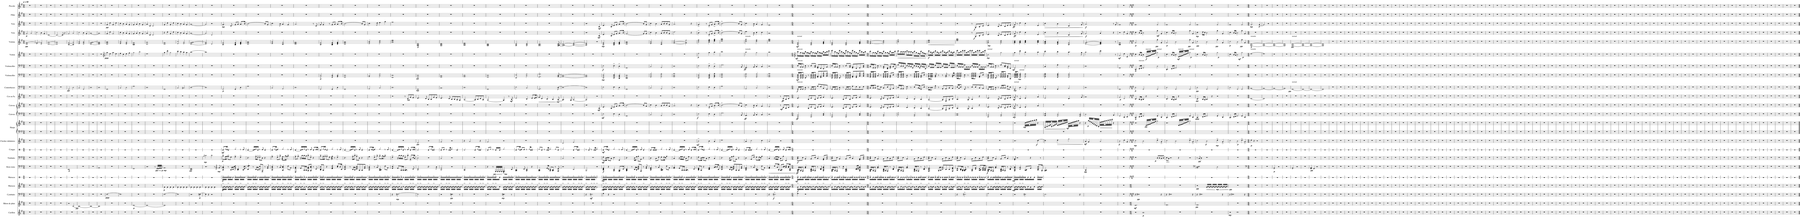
**kern	**dynam	**kern	**dynam	**kern	**dynam	**kern	**dynam	**kern	**dynam	**kern	**dynam	**kern	**dynam	**kern	**dynam	**kern	**dynam	**kern	**kern	**dynam	**kern	**dynam	**kern	**dynam	**kern	**dynam	**kern	**dynam	**kern	**dynam	**kern	**dynam	**kern	**dynam	**kern	**dynam	**kern	**dynam	**kern	**dynam	**kern	**kern
*part22	*part22	*part21	*part21	*part20	*part20	*part19	*part19	*part18	*part18	*part17	*part17	*part16	*part16	*part15	*part15	*part14	*part14	*part13	*part13	*part13	*part12	*part12	*part11	*part11	*part10	*part10	*part9	*part9	*part8	*part8	*part7	*part7	*part6	*part6	*part5	*part5	*part4	*part4	*part3	*part3	*part2	*part1
*staff23	*staff23	*staff22	*staff22	*staff21	*staff21	*staff20	*staff20	*staff19	*staff19	*staff18	*staff18	*staff17	*staff17	*staff16	*staff16	*staff15	*staff15	*staff14	*staff13	*staff13/14	*staff12	*staff12	*staff11	*staff11	*staff10	*staff10	*staff9	*staff9	*staff8	*staff8	*staff7	*staff7	*staff6	*staff6	*staff5	*staff5	*staff4	*staff4	*staff3	*staff3	*staff2	*staff1
*I"Carillon	*	*I"Bâton de pluie	*	*I"Cymbales	*	*I"Maracas	*	*I"Maracas	*	*I"Roto-toms	*	*I"Timbales	*	*I"Congas	*	*I"Cloches tubulaires	*	*I"Harpe	*	*	*I"Cuivres	*	*I"Cuivres	*	*I"Cor en Fa	*	*I"Contrebasses	*	*I"Violoncelles	*	*I"Violoncelles	*	*I"Violon	*	*I"Violons	*	*I"Voix	*	*I"Voix	*	*I"Flûte	*I"Piccolo
*I'Car.	*	*I'Bdp.	*	*I'Cymb.	*	*I'Mrc.	*	*	*	*I'Rt-t.	*	*I'Timb.	*	*	*	*I'Cl. tub.	*	*I'Hrp.	*	*	*I'Cui.	*	*I'Cui.	*	*I'Cor Fa	*	*I'Cbs.	*	*I'Vlcs	*	*I'Vlcs	*	*I'Vln.	*	*I'Vlns.	*	*I'Vx.	*	*I'Vx.	*	*I'Fl.	*I'Picc.
*	*	*	*	*	*	*	*	*stria1	*	*	*	*	*	*stria1	*	*	*	*	*	*	*	*	*	*	*	*	*	*	*	*	*	*	*	*	*	*	*	*	*	*	*	*
*clefG2	*	*clefG2	*	*clefF4	*	*clefG2	*	*clefX	*	*clefF4	*	*clefF4	*	*clefX	*	*clefG2	*	*clefF4	*clefG2	*	*clefF4	*	*clefG2	*	*clefG2	*	*clefFv4	*	*clefF4	*	*clefF4	*	*clefG2	*	*clefG2	*	*clefG2	*	*clefG2	*	*clefG2	*clefG^2
*	*	*	*	*	*	*	*	*	*	*	*	*	*	*	*	*	*	*	*	*	*	*	*	*	*ITrd4c7	*	*ITrd7c12	*	*	*	*	*	*	*	*	*	*	*	*	*	*	*
*k[f#]	*	*k[f#]	*	*k[f#]	*	*k[f#]	*	*k[]	*	*k[f#]	*	*k[f#]	*	*k[]	*	*k[f#]	*	*k[f#]	*k[f#]	*	*k[f#]	*	*k[f#]	*	*k[f#]	*	*k[f#]	*	*k[f#]	*	*k[f#]	*	*k[f#]	*	*k[f#]	*	*k[f#]	*	*k[f#]	*	*k[f#]	*k[f#]
*M4/4	*	*M4/4	*	*M4/4	*	*M4/4	*	*M4/4	*	*M4/4	*	*M4/4	*	*M4/4	*	*M4/4	*	*M4/4	*M4/4	*	*M4/4	*	*M4/4	*	*M4/4	*	*M4/4	*	*M4/4	*	*M4/4	*	*M4/4	*	*M4/4	*	*M4/4	*	*M4/4	*	*M4/4	*M4/4
*MM85	*	*MM85	*	*MM85	*	*MM85	*	*MM85	*	*MM85	*	*MM85	*	*MM85	*	*MM85	*	*MM85	*MM85	*	*MM85	*	*MM85	*	*MM85	*	*MM85	*	*MM85	*	*MM85	*	*MM85	*	*MM85	*	*MM85	*	*MM85	*	*MM85	*MM85
=1	=1	=1	=1	=1	=1	=1	=1	=1	=1	=1	=1	=1	=1	=1	=1	=1	=1	=1	=1	=1	=1	=1	=1	=1	=1	=1	=1	=1	=1	=1	=1	=1	=1	=1	=1	=1	=1	=1	=1	=1	=1	=1
!	!	!	!	!	!	!	!	!	!	!	!	!	!	!	!	!	!	!	!	!	!	!	!	!	!	!	!	!	!	!	!	!	!	!	!	!LO:DY:b	!	!LO:DY:b	!	!	!	!
1r	.	1r	.	1r	.	1r	.	1r	.	1r	.	1r	.	1r	.	1r	.	1r	1r	.	1r	.	1r	.	1r	.	1r	.	1r	.	1r	.	1r	.	1d [1g	pp	2g/	p	1r	.	1r	1r
.	.	.	.	.	.	.	.	.	.	.	.	.	.	.	.	.	.	.	.	.	.	.	.	.	.	.	.	.	.	.	.	.	.	.	.	.	2a/	.	.	.	.	.
=2	=2	=2	=2	=2	=2	=2	=2	=2	=2	=2	=2	=2	=2	=2	=2	=2	=2	=2	=2	=2	=2	=2	=2	=2	=2	=2	=2	=2	=2	=2	=2	=2	=2	=2	=2	=2	=2	=2	=2	=2	=2	=2
1r	.	1r	.	1r	.	1r	.	1r	.	1r	.	1r	.	1r	.	1r	.	1r	1r	.	1r	.	1r	.	1r	.	1r	.	1r	.	1r	.	1r	.	2e/ 2g/_	.	2cc\	.	1r	.	1r	1r
.	.	.	.	.	.	.	.	.	.	.	.	.	.	.	.	.	.	.	.	.	.	.	.	.	.	.	.	.	.	.	.	.	.	.	2d/ 2g/]	.	4b\	.	.	.	.	.
.	.	.	.	.	.	.	.	.	.	.	.	.	.	.	.	.	.	.	.	.	.	.	.	.	.	.	.	.	.	.	.	.	.	.	.	.	4g/	.	.	.	.	.
=3	=3	=3	=3	=3	=3	=3	=3	=3	=3	=3	=3	=3	=3	=3	=3	=3	=3	=3	=3	=3	=3	=3	=3	=3	=3	=3	=3	=3	=3	=3	=3	=3	=3	=3	=3	=3	=3	=3	=3	=3	=3	=3
1r	.	1r	.	1r	.	1r	.	1r	.	1r	.	1r	.	1r	.	1r	.	1r	1r	.	1r	.	1r	.	1r	.	1r	.	1r	.	1r	.	1r	.	[1d [1a	.	[1d	.	1r	.	1r	1r
=4	=4	=4	=4	=4	=4	=4	=4	=4	=4	=4	=4	=4	=4	=4	=4	=4	=4	=4	=4	=4	=4	=4	=4	=4	=4	=4	=4	=4	=4	=4	=4	=4	=4	=4	=4	=4	=4	=4	=4	=4	=4	=4
1r	.	1r	.	1r	.	1r	.	1r	.	1r	.	1r	.	1r	.	1r	.	1r	1r	.	1r	.	1r	.	1r	.	1r	.	1r	.	1r	.	1r	.	1d] 1a]	.	2.d/_	.	1r	.	1r	1r
.	.	.	.	.	.	.	.	.	.	.	.	.	.	.	.	.	.	.	.	.	.	.	.	.	.	.	.	.	.	.	.	.	.	.	.	.	8.d/]	.	.	.	.	.
.	.	.	.	.	.	.	.	.	.	.	.	.	.	.	.	.	.	.	.	.	.	.	.	.	.	.	.	.	.	.	.	.	.	.	.	.	16r	.	.	.	.	.
=5	=5	=5	=5	=5	=5	=5	=5	=5	=5	=5	=5	=5	=5	=5	=5	=5	=5	=5	=5	=5	=5	=5	=5	=5	=5	=5	=5	=5	=5	=5	=5	=5	=5	=5	=5	=5	=5	=5	=5	=5	=5	=5
!	!	!	!LO:DY:b	!	!	!	!	!	!	!	!LO:DY:b	!	!	!	!	!	!	!	!	!	!	!	!	!	!	!	!	!LO:DY:b	!	!	!	!	!	!	!	!	!	!	!	!	!	!
1r	.	2r	pp	1r	.	1r	.	1r	.	1EE	p	1r	.	1r	.	1r	.	1r	1r	.	1r	.	1r	.	1r	.	2GGG/	pp	1r	.	1r	.	1r	.	[2B/ [2d/ 2g/	.	2g/	.	1r	.	1r	1r
.	.	[2c/	.	.	.	.	.	.	.	.	.	.	.	.	.	.	.	.	.	.	.	.	.	.	.	.	2DD\	.	.	.	.	.	.	.	2B/] 2d/] 2a/	.	2a/	.	.	.	.	.
=6	=6	=6	=6	=6	=6	=6	=6	=6	=6	=6	=6	=6	=6	=6	=6	=6	=6	=6	=6	=6	=6	=6	=6	=6	=6	=6	=6	=6	=6	=6	=6	=6	=6	=6	=6	=6	=6	=6	=6	=6	=6	=6
1r	.	1c_	.	1r	.	1r	.	1r	.	1r	.	1r	.	1r	.	1r	.	1r	1r	.	1r	.	1r	.	1r	.	2CC/	.	1r	.	1r	.	1r	.	2e/ 2g/ 2cc/	.	2cc\	.	1r	.	1r	1r
.	.	.	.	.	.	.	.	.	.	.	.	.	.	.	.	.	.	.	.	.	.	.	.	.	.	.	2GGG/	.	.	.	.	.	.	.	2d/ 2g/ 2b/	.	4b\	.	.	.	.	.
.	.	.	.	.	.	.	.	.	.	.	.	.	.	.	.	.	.	.	.	.	.	.	.	.	.	.	.	.	.	.	.	.	.	.	.	.	4g/	.	.	.	.	.
=7	=7	=7	=7	=7	=7	=7	=7	=7	=7	=7	=7	=7	=7	=7	=7	=7	=7	=7	=7	=7	=7	=7	=7	=7	=7	=7	=7	=7	=7	=7	=7	=7	=7	=7	=7	=7	=7	=7	=7	=7	=7	=7
1r	.	1c_	.	1r	.	1r	.	1r	.	1r	.	1r	.	1r	.	1r	.	1r	1r	.	1r	.	1r	.	1r	.	1DD	.	1r	.	1r	.	1r	.	[1d 1g [1a	.	[1a	.	1r	.	1r	1r
=8	=8	=8	=8	=8	=8	=8	=8	=8	=8	=8	=8	=8	=8	=8	=8	=8	=8	=8	=8	=8	=8	=8	=8	=8	=8	=8	=8	=8	=8	=8	=8	=8	=8	=8	=8	=8	=8	=8	=8	=8	=8	=8
1r	.	1c]	.	1r	.	1r	.	1r	.	1BB	.	1r	.	1r	.	1r	.	1r	1r	.	1r	.	1r	.	1r	.	1DD	.	1r	.	1r	.	1r	.	1d] 1f# 1a]	.	1a]	.	1r	.	1r	1r
=9	=9	=9	=9	=9	=9	=9	=9	=9	=9	=9	=9	=9	=9	=9	=9	=9	=9	=9	=9	=9	=9	=9	=9	=9	=9	=9	=9	=9	=9	=9	=9	=9	=9	=9	=9	=9	=9	=9	=9	=9	=9	=9
*	*	*	*	*	*	*	*	*	*	*	*	*	*	*	*	*	*	*	*	*	*	*	*	*	*	*	*	*	*	*	*	*	*clefG^2	*	*	*	*	*	*	*	*	*
!	!	!	!	!	!LO:DY:b	!	!	!	!	!	!	!	!	!	!	!	!	!	!	!	!	!	!	!	!	!	!	!	!	!	!	!	!	!LO:DY:b	!	!	!	!	!	!LO:DY:b	!	!
1r	.	1r	.	[1E	ppp	1r	.	1r	.	1r	.	1r	.	1r	.	1r	.	1r	1r	.	1r	.	1r	.	1r	.	1GGG	.	1r	.	1r	.	4ggg\	ppp	1d 1g 1b	.	4g/	.	4g/	pp	1r	1r
.	.	.	.	.	.	.	.	.	.	.	.	.	.	.	.	.	.	.	.	.	.	.	.	.	.	.	.	.	.	.	.	.	4ddd\	.	.	.	4dd\	.	4dd\	.	.	.
.	.	.	.	.	.	.	.	.	.	.	.	.	.	.	.	.	.	.	.	.	.	.	.	.	.	.	.	.	.	.	.	.	4ggg\	.	.	.	2g/	.	4g/	.	.	.
.	.	.	.	.	.	.	.	.	.	.	.	.	.	.	.	.	.	.	.	.	.	.	.	.	.	.	.	.	.	.	.	.	4ddd\	.	.	.	.	.	4dd\	.	.	.
=10	=10	=10	=10	=10	=10	=10	=10	=10	=10	=10	=10	=10	=10	=10	=10	=10	=10	=10	=10	=10	=10	=10	=10	=10	=10	=10	=10	=10	=10	=10	=10	=10	=10	=10	=10	=10	=10	=10	=10	=10	=10	=10
1r	.	1r	.	1E]	.	1r	.	1r	.	1r	.	1r	.	1r	.	1r	.	1r	1r	.	1r	.	1r	.	1r	.	2CC/	.	1r	.	1r	.	4eee\	.	2e/ 2g/ 2cc/	.	4cc\	.	4cc\	.	1r	1r
.	.	.	.	.	.	.	.	.	.	.	.	.	.	.	.	.	.	.	.	.	.	.	.	.	.	.	.	.	.	.	.	.	4ccc\	.	.	.	4b\	.	4b\	.	.	.
.	.	.	.	.	.	.	.	.	.	.	.	.	.	.	.	.	.	.	.	.	.	.	.	.	.	.	2DD\	.	.	.	.	.	4ddd\	.	2d/ 2f#/ 2a/	.	4a/	.	4a/	.	.	.
.	.	.	.	.	.	.	.	.	.	.	.	.	.	.	.	.	.	.	.	.	.	.	.	.	.	.	.	.	.	.	.	.	4fff#\	.	.	.	4g/	.	4g/	.	.	.
=11	=11	=11	=11	=11	=11	=11	=11	=11	=11	=11	=11	=11	=11	=11	=11	=11	=11	=11	=11	=11	=11	=11	=11	=11	=11	=11	=11	=11	=11	=11	=11	=11	=11	=11	=11	=11	=11	=11	=11	=11	=11	=11
!	!	!	!LO:DY:b	!	!	!	!	!	!	!	!	!	!	!	!	!	!	!	!	!	!	!	!	!	!	!	!	!	!	!	!	!	!	!	!	!	!	!	!	!	!	!
1r	.	[1e	p	1r	.	1r	.	1r	.	1GG	.	1r	.	1r	.	1r	.	1r	1r	.	1r	.	1r	.	1r	.	1GG	.	1r	.	1r	.	2ggg\	.	1B 1d 1g	.	4g/	.	4g/	.	1r	1r
.	.	.	.	.	.	.	.	.	.	.	.	.	.	.	.	.	.	.	.	.	.	.	.	.	.	.	.	.	.	.	.	.	.	.	.	.	4a/	.	4a/	.	.	.
.	.	.	.	.	.	.	.	.	.	.	.	.	.	.	.	.	.	.	.	.	.	.	.	.	.	.	.	.	.	.	.	.	2bbb\	.	.	.	4b\	.	4b\	.	.	.
.	.	.	.	.	.	.	.	.	.	.	.	.	.	.	.	.	.	.	.	.	.	.	.	.	.	.	.	.	.	.	.	.	.	.	.	.	4g/	.	4g/	.	.	.
=12	=12	=12	=12	=12	=12	=12	=12	=12	=12	=12	=12	=12	=12	=12	=12	=12	=12	=12	=12	=12	=12	=12	=12	=12	=12	=12	=12	=12	=12	=12	=12	=12	=12	=12	=12	=12	=12	=12	=12	=12	=12	=12
1r	.	1e_	.	1r	.	1r	.	1r	.	2.r	.	1r	.	1r	.	1r	.	1r	1r	.	1r	.	1r	.	1r	.	1DD	.	1r	.	1r	.	1ddd	.	1d 1a	.	4a/	.	4a/	.	1r	1r
.	.	.	.	.	.	.	.	.	.	.	.	.	.	.	.	.	.	.	.	.	.	.	.	.	.	.	.	.	.	.	.	.	.	.	.	.	4d/	.	4d/	.	.	.
.	.	.	.	.	.	.	.	.	.	.	.	.	.	.	.	.	.	.	.	.	.	.	.	.	.	.	.	.	.	.	.	.	.	.	.	.	2d/	.	2d/	.	.	.
.	.	.	.	.	.	.	.	.	.	8r	.	.	.	.	.	.	.	.	.	.	.	.	.	.	.	.	.	.	.	.	.	.	.	.	.	.	.	.	.	.	.	.
!	!	!	!	!	!	!	!	!	!	!	!LO:HP:b	!	!	!	!	!	!	!	!	!	!	!	!	!	!	!	!	!	!	!	!	!	!	!	!	!	!	!	!	!	!	!
!	!	!	!	!	!	!	!	!	!	!	!LO:DY:n=1:b	!	!	!	!	!	!	!	!	!	!	!	!	!	!	!	!	!	!	!	!	!	!	!	!	!	!	!	!	!	!	!
.	.	.	.	.	.	.	.	.	.	32GG/LLL	< pp	.	.	.	.	.	.	.	.	.	.	.	.	.	.	.	.	.	.	.	.	.	.	.	.	.	.	.	.	.	.	.
.	.	.	.	.	.	.	.	.	.	32GG/	.	.	.	.	.	.	.	.	.	.	.	.	.	.	.	.	.	.	.	.	.	.	.	.	.	.	.	.	.	.	.	.
.	.	.	.	.	.	.	.	.	.	32AA/	.	.	.	.	.	.	.	.	.	.	.	.	.	.	.	.	.	.	.	.	.	.	.	.	.	.	.	.	.	.	.	.
!	!	!	!	!	!	!	!	!	!	!	!LO:DY:n=2:b	!	!	!	!	!	!	!	!	!	!	!	!	!	!	!	!	!	!	!	!	!	!	!	!	!	!	!	!	!	!	!
.	.	.	.	.	.	.	.	.	.	32AA/JJJ	p	.	.	.	.	.	.	.	.	.	.	.	.	.	.	.	.	.	.	.	.	.	.	.	.	.	.	.	.	.	.	.
.	.	.	.	.	.	.	.	.	.	.	[	.	.	.	.	.	.	.	.	.	.	.	.	.	.	.	.	.	.	.	.	.	.	.	.	.	.	.	.	.	.	.
=13	=13	=13	=13	=13	=13	=13	=13	=13	=13	=13	=13	=13	=13	=13	=13	=13	=13	=13	=13	=13	=13	=13	=13	=13	=13	=13	=13	=13	=13	=13	=13	=13	=13	=13	=13	=13	=13	=13	=13	=13	=13	=13
!	!	!	!	!	!	!	!LO:DY:b	!	!	!	!LO:DY:b	!	!	!	!	!	!	!	!	!	!	!	!	!	!	!	!	!	!	!	!	!	!	!	!	!	!	!	!	!	!	!
1r	.	1e]	.	[1E	.	4f#\	p	1r	.	1BB	mp	1r	.	1r	.	1r	.	1r	1r	.	1r	.	1r	.	1r	.	1GGG	.	1r	.	1r	.	4ggg\	.	1d 1g	.	4r	.	4g/	.	1r	1r
.	.	.	.	.	.	4f#\	.	.	.	.	.	.	.	.	.	.	.	.	.	.	.	.	.	.	.	.	.	.	.	.	.	.	4dddd\	.	.	.	4dd\	.	4dd\	.	.	.
.	.	.	.	.	.	4f#\	.	.	.	.	.	.	.	.	.	.	.	.	.	.	.	.	.	.	.	.	.	.	.	.	.	.	2ggg\	.	.	.	4g/	.	4g/	.	.	.
.	.	.	.	.	.	4f#\	.	.	.	.	.	.	.	.	.	.	.	.	.	.	.	.	.	.	.	.	.	.	.	.	.	.	.	.	.	.	4dd\	.	4dd\	.	.	.
=14	=14	=14	=14	=14	=14	=14	=14	=14	=14	=14	=14	=14	=14	=14	=14	=14	=14	=14	=14	=14	=14	=14	=14	=14	=14	=14	=14	=14	=14	=14	=14	=14	=14	=14	=14	=14	=14	=14	=14	=14	=14	=14
1r	.	1r	.	1E]	.	4f#\	.	1r	.	1r	.	1r	.	1r	.	1r	.	1r	1r	.	1r	.	1r	.	1r	.	2CC/	.	1r	.	1r	.	4cccc\	.	2e/ 2cc/	.	4cc\	.	4cc\	.	1r	1r
.	.	.	.	.	.	4f#\	.	.	.	.	.	.	.	.	.	.	.	.	.	.	.	.	.	.	.	.	.	.	.	.	.	.	4bbb\	.	.	.	4b\	.	4b\	.	.	.
.	.	.	.	.	.	4f#\	.	.	.	.	.	.	.	.	.	.	.	.	.	.	.	.	.	.	.	.	2CC#X/	.	.	.	.	.	4aaa\	.	2e/ 2a/	.	4a/	.	4a/	.	.	.
.	.	.	.	.	.	4f#\	.	.	.	.	.	.	.	.	.	.	.	.	.	.	.	.	.	.	.	.	.	.	.	.	.	.	4ggg\	.	.	.	4g/	.	4g/	.	.	.
=15	=15	=15	=15	=15	=15	=15	=15	=15	=15	=15	=15	=15	=15	=15	=15	=15	=15	=15	=15	=15	=15	=15	=15	=15	=15	=15	=15	=15	=15	=15	=15	=15	=15	=15	=15	=15	=15	=15	=15	=15	=15	=15
!	!	!	!	!	!	!	!	!	!	!	!LO:DY:b	!	!	!	!	!	!	!	!	!	!	!	!	!	!	!	!	!	!	!	!	!	!	!	!	!	!	!	!	!	!	!
1r	.	1r	.	2.r	.	4f#\	.	1r	.	1EE 1GG	pp	1r	.	1r	.	1r	.	1r	1r	.	1r	.	1r	.	1r	.	[1DD	.	1r	.	1r	.	[1aaa	.	[1d 1g [1a	.	[1a	.	[1a	.	1r	1r
.	.	.	.	.	.	4f#\	.	.	.	.	.	.	.	.	.	.	.	.	.	.	.	.	.	.	.	.	.	.	.	.	.	.	.	.	.	.	.	.	.	.	.	.
.	.	.	.	.	.	4f#\	.	.	.	.	.	.	.	.	.	.	.	.	.	.	.	.	.	.	.	.	.	.	.	.	.	.	.	.	.	.	.	.	.	.	.	.
!	!	!	!	!	!LO:DY:b	!	!	!	!	!	!	!	!	!	!	!	!	!	!	!	!	!	!	!	!	!	!	!	!	!	!	!	!	!	!	!	!	!	!	!	!	!
.	.	.	.	[4E#X\	p	4f#\	.	.	.	.	.	.	.	.	.	.	.	.	.	.	.	.	.	.	.	.	.	.	.	.	.	.	.	.	.	.	.	.	.	.	.	.
=16	=16	=16	=16	=16	=16	=16	=16	=16	=16	=16	=16	=16	=16	=16	=16	=16	=16	=16	=16	=16	=16	=16	=16	=16	=16	=16	=16	=16	=16	=16	=16	=16	=16	=16	=16	=16	=16	=16	=16	=16	=16	=16
.	.	.	.	.	.	.	.	.	.	.	.	16qA/	.	.	.	.	.	.	.	.	.	.	.	.	.	.	.	.	.	.	.	.	.	.	.	.	.	.	.	.	.	.
!	!	!	!	!	!	!	!	!	!	!	!	!	!LO:DY:b	!	!	!	!	!	!	!	!	!	!	!	!	!	!	!	!	!	!	!	!	!	!	!	!	!	!	!	!	!
1r	.	1r	.	4E#\]	.	4f#\	.	1r	.	2.r	.	2c\	mp	1r	.	1r	.	1r	1r	.	1r	.	1r	.	1r	.	1DD]	.	1r	.	1r	.	1aaa]	.	2d/] 2f#/ 2a/]	.	2a/]	.	2a/]	.	1r	1r
.	.	.	.	4r	.	4f#\	.	.	.	.	.	.	.	.	.	.	.	.	.	.	.	.	.	.	.	.	.	.	.	.	.	.	.	.	.	.	.	.	.	.	.	.
.	.	.	.	2r	.	4f#\	.	.	.	.	.	2c'\	.	.	.	.	.	.	.	.	.	.	.	.	.	.	.	.	.	.	.	.	.	.	2d/	.	2d/	.	2r	.	.	.
.	.	.	.	.	.	4f#\	.	.	.	8r	.	.	.	.	.	.	.	.	.	.	.	.	.	.	.	.	.	.	.	.	.	.	.	.	.	.	.	.	.	.	.	.
*	*	*	*	*	*	*	*	*	*	*clefG2	*	*	*	*	*	*	*	*	*	*	*	*	*	*	*	*	*	*	*	*	*	*	*	*	*	*	*	*	*	*	*	*
!	!	!	!	!	!	!	!	!	!	!	!LO:DY:b	!	!	!	!	!	!	!	!	!	!	!	!	!	!	!	!	!	!	!	!	!	!	!	!	!	!	!	!	!	!	!
.	.	.	.	.	.	.	.	.	.	8g/	mp	.	.	.	.	.	.	.	.	.	.	.	.	.	.	.	.	.	.	.	.	.	.	.	.	.	.	.	.	.	.	.
=17	=17	=17	=17	=17	=17	=17	=17	=17	=17	=17	=17	=17	=17	=17	=17	=17	=17	=17	=17	=17	=17	=17	=17	=17	=17	=17	=17	=17	=17	=17	=17	=17	=17	=17	=17	=17	=17	=17	=17	=17	=17	=17
!	!	!	!	!	!	!	!LO:DY:b	!	!LO:DY:b	!	!	!	!LO:DY:b	!	!LO:DY:b	!	!	!	!	!	!	!	!	!	!	!	!	!LO:DY:b	!	!	!	!	!	!	!	!	!	!	!	!LO:DY:b	!	!
1r	.	1r	.	1r	.	16f#^\LL	p	16Re^\LL	p	4B/ 4g/ 4b/	.	8B^\L	p	8Rd/L	mf	1r	.	1r	1r	.	1r	.	1r	.	1r	.	2GGG/	p	1r	.	1r	.	1r	.	2B/ 2d/ 2g/	.	1r	.	4.g/	mp	1r	1r
.	.	.	.	.	.	16g\	.	16Re\	.	.	.	.	.	.	.	.	.	.	.	.	.	.	.	.	.	.	.	.	.	.	.	.	.	.	.	.	.	.	.	.	.	.
.	.	.	.	.	.	16f#\	.	16Re\	.	.	.	16G\L	.	16Rf/L	.	.	.	.	.	.	.	.	.	.	.	.	.	.	.	.	.	.	.	.	.	.	.	.	.	.	.	.
.	.	.	.	.	.	16g\JJ	.	16Re\JJ	.	.	.	16A\JJ	.	16Re/JJ	.	.	.	.	.	.	.	.	.	.	.	.	.	.	.	.	.	.	.	.	.	.	.	.	.	.	.	.
.	.	.	.	.	.	16f#^\LL	.	16Re^\LL	.	8r	.	8A^\L	.	4Rd/	.	.	.	.	.	.	.	.	.	.	.	.	.	.	.	.	.	.	.	.	.	.	.	.	.	.	.	.
.	.	.	.	.	.	16g\	.	16Re\	.	.	.	.	.	.	.	.	.	.	.	.	.	.	.	.	.	.	.	.	.	.	.	.	.	.	.	.	.	.	.	.	.	.
.	.	.	.	.	.	16f#\	.	16Re\	.	16B/LL	.	8F#\J	.	.	.	.	.	.	.	.	.	.	.	.	.	.	.	.	.	.	.	.	.	.	.	.	.	.	8d/	.	.	.
.	.	.	.	.	.	16g\JJ	.	16Re\JJ	.	16c/JJ	.	.	.	.	.	.	.	.	.	.	.	.	.	.	.	.	.	.	.	.	.	.	.	.	.	.	.	.	.	.	.	.
.	.	.	.	.	.	16f#^\LL	.	16Re^\LL	.	8g\ 8cc\ 8dd\	.	4G^\	.	4Rf/	.	.	.	.	.	.	.	.	.	.	.	.	4GGG/	.	.	.	.	.	.	.	4B/ 4d/ 4g/	.	.	.	8g/L	.	.	.
.	.	.	.	.	.	16g\	.	16Re\	.	.	.	.	.	.	.	.	.	.	.	.	.	.	.	.	.	.	.	.	.	.	.	.	.	.	.	.	.	.	.	.	.	.
.	.	.	.	.	.	16f#\	.	16Re\	.	4B/ 4d/	.	.	.	.	.	.	.	.	.	.	.	.	.	.	.	.	.	.	.	.	.	.	.	.	.	.	.	.	8a/J	.	.	.
.	.	.	.	.	.	16g\JJ	.	16Re\JJ	.	.	.	.	.	.	.	.	.	.	.	.	.	.	.	.	.	.	.	.	.	.	.	.	.	.	.	.	.	.	.	.	.	.
.	.	.	.	.	.	16f#^\LL	.	16Re^\LL	.	.	.	4F#^\	.	8r	.	.	.	.	.	.	.	.	.	.	.	.	4DD\	.	.	.	.	.	.	.	4d/ 4f#/ 4a/	.	.	.	8.a/L	.	.	.
.	.	.	.	.	.	16g\	.	16Re\	.	.	.	.	.	.	.	.	.	.	.	.	.	.	.	.	.	.	.	.	.	.	.	.	.	.	.	.	.	.	.	.	.	.
.	.	.	.	.	.	16f#\	.	16Re\	.	16B/LL	.	.	.	8Re/	.	.	.	.	.	.	.	.	.	.	.	.	.	.	.	.	.	.	.	.	.	.	.	.	.	.	.	.
.	.	.	.	.	.	16g\JJ	.	16Re\JJ	.	16e/JJ	.	.	.	.	.	.	.	.	.	.	.	.	.	.	.	.	.	.	.	.	.	.	.	.	.	.	.	.	16b/Jk	.	.	.
=18	=18	=18	=18	=18	=18	=18	=18	=18	=18	=18	=18	=18	=18	=18	=18	=18	=18	=18	=18	=18	=18	=18	=18	=18	=18	=18	=18	=18	=18	=18	=18	=18	=18	=18	=18	=18	=18	=18	=18	=18	=18	=18
1r	.	1r	.	1r	.	16f#^\LL	.	16Re^\LL	.	4c/ 4dd/ 4ee/	.	4.r	.	[4Rd/	.	1r	.	1r	1r	.	1r	.	1r	.	1r	.	1GG	.	1r	.	1r	.	1r	.	1d 1g 1b	.	1r	.	[2.b\	.	1r	1r
.	.	.	.	.	.	16g\	.	16Re\	.	.	.	.	.	.	.	.	.	.	.	.	.	.	.	.	.	.	.	.	.	.	.	.	.	.	.	.	.	.	.	.	.	.
.	.	.	.	.	.	16f#\	.	16Re\	.	.	.	.	.	.	.	.	.	.	.	.	.	.	.	.	.	.	.	.	.	.	.	.	.	.	.	.	.	.	.	.	.	.
.	.	.	.	.	.	16g\JJ	.	16Re\JJ	.	.	.	.	.	.	.	.	.	.	.	.	.	.	.	.	.	.	.	.	.	.	.	.	.	.	.	.	.	.	.	.	.	.
.	.	.	.	.	.	16f#^\LL	.	16Re^\LL	.	8r	.	.	.	16Rd/LL]	.	.	.	.	.	.	.	.	.	.	.	.	.	.	.	.	.	.	.	.	.	.	.	.	.	.	.	.
.	.	.	.	.	.	16g\	.	16Re\	.	.	.	.	.	16Re/	.	.	.	.	.	.	.	.	.	.	.	.	.	.	.	.	.	.	.	.	.	.	.	.	.	.	.	.
.	.	.	.	.	.	16f#^\	.	16Re^\	.	16c/LL	.	16G^\LL	.	16Rf/	.	.	.	.	.	.	.	.	.	.	.	.	.	.	.	.	.	.	.	.	.	.	.	.	.	.	.	.
.	.	.	.	.	.	16g\JJ	.	16Re\JJ	.	16B/JJ	.	16F#^\JJ	.	16Rd/JJ	.	.	.	.	.	.	.	.	.	.	.	.	.	.	.	.	.	.	.	.	.	.	.	.	.	.	.	.
.	.	.	.	.	.	16f#\LL	.	16Re\LL	.	8d/^ 8cc/^L	.	8F#^\L	.	8r	.	.	.	.	.	.	.	.	.	.	.	.	.	.	.	.	.	.	.	.	.	.	.	.	.	.	.	.
.	.	.	.	.	.	16g\	.	16Re\	.	.	.	.	.	.	.	.	.	.	.	.	.	.	.	.	.	.	.	.	.	.	.	.	.	.	.	.	.	.	.	.	.	.
.	.	.	.	.	.	16f#\	.	16Re\	.	8F#^/J	.	8D\J	.	8Re/	.	.	.	.	.	.	.	.	.	.	.	.	.	.	.	.	.	.	.	.	.	.	.	.	.	.	.	.
.	.	.	.	.	.	16g\JJ	.	16Re\JJ	.	.	.	.	.	.	.	.	.	.	.	.	.	.	.	.	.	.	.	.	.	.	.	.	.	.	.	.	.	.	.	.	.	.
.	.	.	.	.	.	16f#^\LL	.	16Re^\LL	.	8r	.	4r	.	4Rd/	.	.	.	.	.	.	.	.	.	.	.	.	.	.	.	.	.	.	.	.	.	.	.	.	8b/L]	.	.	.
.	.	.	.	.	.	16g\	.	16Re\	.	.	.	.	.	.	.	.	.	.	.	.	.	.	.	.	.	.	.	.	.	.	.	.	.	.	.	.	.	.	.	.	.	.
.	.	.	.	.	.	16f#\	.	16Re\	.	8f#/ 8b/	.	.	.	.	.	.	.	.	.	.	.	.	.	.	.	.	.	.	.	.	.	.	.	.	.	.	.	.	8g/J	.	.	.
.	.	.	.	.	.	16g\JJ	.	16Re\JJ	.	.	.	.	.	.	.	.	.	.	.	.	.	.	.	.	.	.	.	.	.	.	.	.	.	.	.	.	.	.	.	.	.	.
=19	=19	=19	=19	=19	=19	=19	=19	=19	=19	=19	=19	=19	=19	=19	=19	=19	=19	=19	=19	=19	=19	=19	=19	=19	=19	=19	=19	=19	=19	=19	=19	=19	=19	=19	=19	=19	=19	=19	=19	=19	=19	=19
1r	.	1r	.	1r	.	16f#^\LL	.	16Re^\LL	.	4B/ 4g/ 4cc/	.	4G^\	.	8Rd/L	.	1r	.	1r	1r	.	1r	.	1r	.	1r	.	2CC/	.	1r	.	1r	.	1r	.	2e/ 2g/ 2cc/	.	1r	.	4.cc\	.	1r	1r
.	.	.	.	.	.	16g\	.	16Re\	.	.	.	.	.	.	.	.	.	.	.	.	.	.	.	.	.	.	.	.	.	.	.	.	.	.	.	.	.	.	.	.	.	.
.	.	.	.	.	.	16f#\	.	16Re\	.	.	.	.	.	16Rf/L	.	.	.	.	.	.	.	.	.	.	.	.	.	.	.	.	.	.	.	.	.	.	.	.	.	.	.	.
.	.	.	.	.	.	16g\JJ	.	16Re\JJ	.	.	.	.	.	16Rd/JJ	.	.	.	.	.	.	.	.	.	.	.	.	.	.	.	.	.	.	.	.	.	.	.	.	.	.	.	.
.	.	.	.	.	.	16f#^\LL	.	16Re^\LL	.	8r	.	8F#^\L	.	4Re/	.	.	.	.	.	.	.	.	.	.	.	.	.	.	.	.	.	.	.	.	.	.	.	.	.	.	.	.
.	.	.	.	.	.	16g\	.	16Re\	.	.	.	.	.	.	.	.	.	.	.	.	.	.	.	.	.	.	.	.	.	.	.	.	.	.	.	.	.	.	.	.	.	.
.	.	.	.	.	.	16f#\	.	16Re\	.	8a/	.	8B^\J	.	.	.	.	.	.	.	.	.	.	.	.	.	.	.	.	.	.	.	.	.	.	.	.	.	.	8b\	.	.	.
.	.	.	.	.	.	16g\JJ	.	16Re\JJ	.	.	.	.	.	.	.	.	.	.	.	.	.	.	.	.	.	.	.	.	.	.	.	.	.	.	.	.	.	.	.	.	.	.
*	*	*	*	*	*	*	*	*	*	*	*	*tremolo	*	*	*	*	*	*	*	*	*	*	*	*	*	*	*	*	*	*	*	*	*	*	*	*	*	*	*	*	*	*
.	.	.	.	.	.	16f#^\LL	.	16Re^\LL	.	4A/ 4a/ 4cc/	.	64G\LLLL	.	4Rf/	.	.	.	.	.	.	.	.	.	.	.	.	2AAA/	.	.	.	.	.	.	.	2c/ 2e/ 2a/	.	.	.	4a/	.	.	.
.	.	.	.	.	.	.	.	.	.	.	.	64G\	.	.	.	.	.	.	.	.	.	.	.	.	.	.	.	.	.	.	.	.	.	.	.	.	.	.	.	.	.	.
.	.	.	.	.	.	.	.	.	.	.	.	64G\	.	.	.	.	.	.	.	.	.	.	.	.	.	.	.	.	.	.	.	.	.	.	.	.	.	.	.	.	.	.
.	.	.	.	.	.	.	.	.	.	.	.	64G\	.	.	.	.	.	.	.	.	.	.	.	.	.	.	.	.	.	.	.	.	.	.	.	.	.	.	.	.	.	.
.	.	.	.	.	.	16g\	.	16Re\	.	.	.	64G\	.	.	.	.	.	.	.	.	.	.	.	.	.	.	.	.	.	.	.	.	.	.	.	.	.	.	.	.	.	.
.	.	.	.	.	.	.	.	.	.	.	.	64G\	.	.	.	.	.	.	.	.	.	.	.	.	.	.	.	.	.	.	.	.	.	.	.	.	.	.	.	.	.	.
.	.	.	.	.	.	.	.	.	.	.	.	64G\	.	.	.	.	.	.	.	.	.	.	.	.	.	.	.	.	.	.	.	.	.	.	.	.	.	.	.	.	.	.
.	.	.	.	.	.	.	.	.	.	.	.	64G\	.	.	.	.	.	.	.	.	.	.	.	.	.	.	.	.	.	.	.	.	.	.	.	.	.	.	.	.	.	.
*	*	*	*	*	*	*	*	*	*	*	*	*Xtremolo	*	*	*	*	*	*	*	*	*	*	*	*	*	*	*	*	*	*	*	*	*	*	*	*	*	*	*	*	*	*
.	.	.	.	.	.	16f#\	.	16Re\	.	.	.	16B\L	.	.	.	.	.	.	.	.	.	.	.	.	.	.	.	.	.	.	.	.	.	.	.	.	.	.	.	.	.	.
.	.	.	.	.	.	16g\JJ	.	16Re\JJ	.	.	.	16A\JJ	.	.	.	.	.	.	.	.	.	.	.	.	.	.	.	.	.	.	.	.	.	.	.	.	.	.	.	.	.	.
.	.	.	.	.	.	16f#^\LL	.	16Re^\LL	.	8dd\L	.	4B^\	.	8r	.	.	.	.	.	.	.	.	.	.	.	.	.	.	.	.	.	.	.	.	.	.	.	.	4g/	.	.	.
.	.	.	.	.	.	16g\	.	16Re\	.	.	.	.	.	.	.	.	.	.	.	.	.	.	.	.	.	.	.	.	.	.	.	.	.	.	.	.	.	.	.	.	.	.
.	.	.	.	.	.	16f#^\	.	16Re^\	.	8g\J	.	.	.	8Re/	.	.	.	.	.	.	.	.	.	.	.	.	.	.	.	.	.	.	.	.	.	.	.	.	.	.	.	.
.	.	.	.	.	.	16g\JJ	.	16Re\JJ	.	.	.	.	.	.	.	.	.	.	.	.	.	.	.	.	.	.	.	.	.	.	.	.	.	.	.	.	.	.	.	.	.	.
=20	=20	=20	=20	=20	=20	=20	=20	=20	=20	=20	=20	=20	=20	=20	=20	=20	=20	=20	=20	=20	=20	=20	=20	=20	=20	=20	=20	=20	=20	=20	=20	=20	=20	=20	=20	=20	=20	=20	=20	=20	=20	=20
1r	.	1r	.	1r	.	16f#^\LL	.	16Re^\LL	.	4D/ 4f#/ 4a/	.	8G^\L	.	[4Rd/	.	1r	.	1r	1r	.	1r	.	1r	.	1r	.	1DD	.	1r	.	1r	.	1r	.	1d 1f# 1a	.	1r	.	2.a/	.	1r	1r
.	.	.	.	.	.	16g\	.	16Re\	.	.	.	.	.	.	.	.	.	.	.	.	.	.	.	.	.	.	.	.	.	.	.	.	.	.	.	.	.	.	.	.	.	.
.	.	.	.	.	.	16f#\	.	16Re\	.	.	.	8A^\J	.	.	.	.	.	.	.	.	.	.	.	.	.	.	.	.	.	.	.	.	.	.	.	.	.	.	.	.	.	.
.	.	.	.	.	.	16g\JJ	.	16Re\JJ	.	.	.	.	.	.	.	.	.	.	.	.	.	.	.	.	.	.	.	.	.	.	.	.	.	.	.	.	.	.	.	.	.	.
.	.	.	.	.	.	16f#^\LL	.	16Re^\LL	.	8f#/L	.	16r	.	16Rd/LL]	.	.	.	.	.	.	.	.	.	.	.	.	.	.	.	.	.	.	.	.	.	.	.	.	.	.	.	.
.	.	.	.	.	.	16g\	.	16Re\	.	.	.	16c\LL	.	16Re/	.	.	.	.	.	.	.	.	.	.	.	.	.	.	.	.	.	.	.	.	.	.	.	.	.	.	.	.
.	.	.	.	.	.	16f#^\	.	16Re^\	.	16A/L	.	16c\	.	16Rf/	.	.	.	.	.	.	.	.	.	.	.	.	.	.	.	.	.	.	.	.	.	.	.	.	.	.	.	.
.	.	.	.	.	.	16g\JJ	.	16Re\JJ	.	16A/JJ	.	16B\JJ	.	16Rd/JJ	.	.	.	.	.	.	.	.	.	.	.	.	.	.	.	.	.	.	.	.	.	.	.	.	.	.	.	.
.	.	.	.	.	.	16f#\LL	.	16Re\LL	.	8G/ 8f#/ 8a/L	.	8c^\L	.	8r	.	.	.	.	.	.	.	.	.	.	.	.	.	.	.	.	.	.	.	.	.	.	.	.	.	.	.	.
.	.	.	.	.	.	16g\	.	16Re\	.	.	.	.	.	.	.	.	.	.	.	.	.	.	.	.	.	.	.	.	.	.	.	.	.	.	.	.	.	.	.	.	.	.
.	.	.	.	.	.	16f#\	.	16Re\	.	8G/ 8a/ 8cc/J	.	8F#^\J	.	8Re/	.	.	.	.	.	.	.	.	.	.	.	.	.	.	.	.	.	.	.	.	.	.	.	.	.	.	.	.
.	.	.	.	.	.	16g\JJ	.	16Re\JJ	.	.	.	.	.	.	.	.	.	.	.	.	.	.	.	.	.	.	.	.	.	.	.	.	.	.	.	.	.	.	.	.	.	.
.	.	.	.	.	.	16f#^\LL	.	16Re^\LL	.	8r	.	4r	.	8Rd/L	.	.	.	.	.	.	.	.	.	.	.	.	.	.	.	.	.	.	.	.	.	.	.	.	8r	.	.	.
.	.	.	.	.	.	16g\	.	16Re\	.	.	.	.	.	.	.	.	.	.	.	.	.	.	.	.	.	.	.	.	.	.	.	.	.	.	.	.	.	.	.	.	.	.
.	.	.	.	.	.	16f#^\	.	16Re^\	.	8d/	.	.	.	16Re/L	.	.	.	.	.	.	.	.	.	.	.	.	.	.	.	.	.	.	.	.	.	.	.	.	8d/	.	.	.
.	.	.	.	.	.	16g\JJ	.	16Re\JJ	.	.	.	.	.	16Re/JJ	.	.	.	.	.	.	.	.	.	.	.	.	.	.	.	.	.	.	.	.	.	.	.	.	.	.	.	.
=21	=21	=21	=21	=21	=21	=21	=21	=21	=21	=21	=21	=21	=21	=21	=21	=21	=21	=21	=21	=21	=21	=21	=21	=21	=21	=21	=21	=21	=21	=21	=21	=21	=21	=21	=21	=21	=21	=21	=21	=21	=21	=21
!	!	!	!	!	!	!	!	!	!	!	!	!	!	!	!	!	!	!	!	!	!	!	!	!	!	!	!	!	!	!LO:DY:b	!	!	!	!	!	!	!	!	!	!	!	!
1r	.	1r	.	1r	.	16f#^\LL	.	16Re^\LL	.	8B/ 8d/ 8b/L	.	8B^\L	.	8Rd/L	.	1r	.	1r	1r	.	1r	.	1r	.	1r	.	2GGG/	.	2GG/ 2D/	p	1r	.	1r	.	2B/ 2d/ 2g/	.	1r	.	8g/	.	1r	1r
.	.	.	.	.	.	16g\	.	16Re\	.	.	.	.	.	.	.	.	.	.	.	.	.	.	.	.	.	.	.	.	.	.	.	.	.	.	.	.	.	.	.	.	.	.
.	.	.	.	.	.	16f#^\	.	16Re^\	.	8A/J	.	16G^\L	.	16Rf/L	.	.	.	.	.	.	.	.	.	.	.	.	.	.	.	.	.	.	.	.	.	.	.	.	4g/	.	.	.
.	.	.	.	.	.	16g\JJ	.	16Re\JJ	.	.	.	16A^\JJ	.	16Re/JJ	.	.	.	.	.	.	.	.	.	.	.	.	.	.	.	.	.	.	.	.	.	.	.	.	.	.	.	.
.	.	.	.	.	.	16f#\LL	.	16Re\LL	.	4r	.	8A^\L	.	4Rd/	.	.	.	.	.	.	.	.	.	.	.	.	.	.	.	.	.	.	.	.	.	.	.	.	.	.	.	.
.	.	.	.	.	.	16g\	.	16Re\	.	.	.	.	.	.	.	.	.	.	.	.	.	.	.	.	.	.	.	.	.	.	.	.	.	.	.	.	.	.	.	.	.	.
.	.	.	.	.	.	16f#\	.	16Re\	.	.	.	8F#\J	.	.	.	.	.	.	.	.	.	.	.	.	.	.	.	.	.	.	.	.	.	.	.	.	.	.	8r	.	.	.
.	.	.	.	.	.	16g\JJ	.	16Re\JJ	.	.	.	.	.	.	.	.	.	.	.	.	.	.	.	.	.	.	.	.	.	.	.	.	.	.	.	.	.	.	.	.	.	.
*	*	*	*	*	*	*	*	*	*	*	*	*tremolo	*	*	*	*	*	*	*	*	*	*	*	*	*	*	*	*	*	*	*	*	*	*	*	*	*	*	*	*	*	*
.	.	.	.	.	.	16f#^\LL	.	16Re^\LL	.	4e/ 4g/ 4dd/	.	64A\	.	4Rf/	.	.	.	.	.	.	.	.	.	.	.	.	4GGG/	.	4GG/ 4D/	.	.	.	.	.	4B/ 4d/ 4g/	.	.	.	8g/L	.	.	.
.	.	.	.	.	.	.	.	.	.	.	.	64A\	.	.	.	.	.	.	.	.	.	.	.	.	.	.	.	.	.	.	.	.	.	.	.	.	.	.	.	.	.	.
.	.	.	.	.	.	.	.	.	.	.	.	64A\	.	.	.	.	.	.	.	.	.	.	.	.	.	.	.	.	.	.	.	.	.	.	.	.	.	.	.	.	.	.
.	.	.	.	.	.	.	.	.	.	.	.	64A\	.	.	.	.	.	.	.	.	.	.	.	.	.	.	.	.	.	.	.	.	.	.	.	.	.	.	.	.	.	.
.	.	.	.	.	.	16g\	.	16Re\	.	.	.	64A\	.	.	.	.	.	.	.	.	.	.	.	.	.	.	.	.	.	.	.	.	.	.	.	.	.	.	.	.	.	.
.	.	.	.	.	.	.	.	.	.	.	.	64A\	.	.	.	.	.	.	.	.	.	.	.	.	.	.	.	.	.	.	.	.	.	.	.	.	.	.	.	.	.	.
.	.	.	.	.	.	.	.	.	.	.	.	64A\	.	.	.	.	.	.	.	.	.	.	.	.	.	.	.	.	.	.	.	.	.	.	.	.	.	.	.	.	.	.
.	.	.	.	.	.	.	.	.	.	.	.	64A\	.	.	.	.	.	.	.	.	.	.	.	.	.	.	.	.	.	.	.	.	.	.	.	.	.	.	.	.	.	.
*	*	*	*	*	*	*	*	*	*	*	*	*Xtremolo	*	*	*	*	*	*	*	*	*	*	*	*	*	*	*	*	*	*	*	*	*	*	*	*	*	*	*	*	*	*
.	.	.	.	.	.	16f#\	.	16Re\	.	.	.	8r	.	.	.	.	.	.	.	.	.	.	.	.	.	.	.	.	.	.	.	.	.	.	.	.	.	.	8a/J	.	.	.
.	.	.	.	.	.	16g\JJ	.	16Re\JJ	.	.	.	.	.	.	.	.	.	.	.	.	.	.	.	.	.	.	.	.	.	.	.	.	.	.	.	.	.	.	.	.	.	.
.	.	.	.	.	.	16f#^\LL	.	16Re^\LL	.	8b/ 8dd/L	.	4F#^\	.	8r	.	.	.	.	.	.	.	.	.	.	.	.	4DD\	.	4AA/ 4D/	.	.	.	.	.	4d/ 4f#/ 4a/	.	.	.	8.a/L	.	.	.
.	.	.	.	.	.	16g\	.	16Re\	.	.	.	.	.	.	.	.	.	.	.	.	.	.	.	.	.	.	.	.	.	.	.	.	.	.	.	.	.	.	.	.	.	.
.	.	.	.	.	.	16f#\	.	16Re\	.	16b/L	.	.	.	8Re/	.	.	.	.	.	.	.	.	.	.	.	.	.	.	.	.	.	.	.	.	.	.	.	.	.	.	.	.
.	.	.	.	.	.	16g\JJ	.	16Re\JJ	.	16c/JJ	.	.	.	.	.	.	.	.	.	.	.	.	.	.	.	.	.	.	.	.	.	.	.	.	.	.	.	.	16b/Jk	.	.	.
=22	=22	=22	=22	=22	=22	=22	=22	=22	=22	=22	=22	=22	=22	=22	=22	=22	=22	=22	=22	=22	=22	=22	=22	=22	=22	=22	=22	=22	=22	=22	=22	=22	=22	=22	=22	=22	=22	=22	=22	=22	=22	=22
1r	.	1r	.	1r	.	16f#^\LL	.	16Re^\LL	.	4c/ 4g/ 4cc/	.	4.r	.	[4Rd/	.	1r	.	1r	1r	.	1r	.	1r	.	1r	.	1GGG	.	1GG 1D	.	1r	.	1r	.	1d 1g 1b	.	1r	.	[2.b\	.	1r	1r
.	.	.	.	.	.	16g\	.	16Re\	.	.	.	.	.	.	.	.	.	.	.	.	.	.	.	.	.	.	.	.	.	.	.	.	.	.	.	.	.	.	.	.	.	.
.	.	.	.	.	.	16f#\	.	16Re\	.	.	.	.	.	.	.	.	.	.	.	.	.	.	.	.	.	.	.	.	.	.	.	.	.	.	.	.	.	.	.	.	.	.
.	.	.	.	.	.	16g\JJ	.	16Re\JJ	.	.	.	.	.	.	.	.	.	.	.	.	.	.	.	.	.	.	.	.	.	.	.	.	.	.	.	.	.	.	.	.	.	.
.	.	.	.	.	.	16f#^\LL	.	16Re^\LL	.	8r	.	.	.	16Rd/LL]	.	.	.	.	.	.	.	.	.	.	.	.	.	.	.	.	.	.	.	.	.	.	.	.	.	.	.	.
.	.	.	.	.	.	16g\	.	16Re\	.	.	.	.	.	16Re/	.	.	.	.	.	.	.	.	.	.	.	.	.	.	.	.	.	.	.	.	.	.	.	.	.	.	.	.
.	.	.	.	.	.	16f#^\	.	16Re^\	.	16c/LL	.	16G^\LL	.	16Rf/	.	.	.	.	.	.	.	.	.	.	.	.	.	.	.	.	.	.	.	.	.	.	.	.	.	.	.	.
.	.	.	.	.	.	16g\JJ	.	16Re\JJ	.	16B/JJ	.	16c^\JJ	.	16Rd/JJ	.	.	.	.	.	.	.	.	.	.	.	.	.	.	.	.	.	.	.	.	.	.	.	.	.	.	.	.
.	.	.	.	.	.	16f#\LL	.	16Re\LL	.	8d/ 8g/ 8cc/L	.	8A^\L	.	8r	.	.	.	.	.	.	.	.	.	.	.	.	.	.	.	.	.	.	.	.	.	.	.	.	.	.	.	.
.	.	.	.	.	.	16g\	.	16Re\	.	.	.	.	.	.	.	.	.	.	.	.	.	.	.	.	.	.	.	.	.	.	.	.	.	.	.	.	.	.	.	.	.	.
.	.	.	.	.	.	16f#\	.	16Re\	.	8A/	.	8D\J	.	8Re/	.	.	.	.	.	.	.	.	.	.	.	.	.	.	.	.	.	.	.	.	.	.	.	.	.	.	.	.
.	.	.	.	.	.	16g\JJ	.	16Re\JJ	.	.	.	.	.	.	.	.	.	.	.	.	.	.	.	.	.	.	.	.	.	.	.	.	.	.	.	.	.	.	.	.	.	.
.	.	.	.	.	.	16f#^\LL	.	16Re^\LL	.	8A/	.	4r	.	4Rd/	.	.	.	.	.	.	.	.	.	.	.	.	.	.	.	.	.	.	.	.	.	.	.	.	8b/L]	.	.	.
.	.	.	.	.	.	16g\	.	16Re\	.	.	.	.	.	.	.	.	.	.	.	.	.	.	.	.	.	.	.	.	.	.	.	.	.	.	.	.	.	.	.	.	.	.
.	.	.	.	.	.	16f#\	.	16Re\	.	8f#/ 8b/J	.	.	.	.	.	.	.	.	.	.	.	.	.	.	.	.	.	.	.	.	.	.	.	.	.	.	.	.	8g/J	.	.	.
.	.	.	.	.	.	16g\JJ	.	16Re\JJ	.	.	.	.	.	.	.	.	.	.	.	.	.	.	.	.	.	.	.	.	.	.	.	.	.	.	.	.	.	.	.	.	.	.
=23	=23	=23	=23	=23	=23	=23	=23	=23	=23	=23	=23	=23	=23	=23	=23	=23	=23	=23	=23	=23	=23	=23	=23	=23	=23	=23	=23	=23	=23	=23	=23	=23	=23	=23	=23	=23	=23	=23	=23	=23	=23	=23
1r	.	1r	.	1r	.	16f#^\LL	.	16Re^\LL	.	4B/ 4f#/ 4b/	.	4G\	.	8Rd/L	.	1r	.	1r	1r	.	1r	.	1r	.	1r	.	2AAA/	.	2AA/ 2C/	.	1r	.	1r	.	2e/ 2a/ 2cc/	.	1r	.	4.cc\	.	1r	1r
.	.	.	.	.	.	16g\	.	16Re\	.	.	.	.	.	.	.	.	.	.	.	.	.	.	.	.	.	.	.	.	.	.	.	.	.	.	.	.	.	.	.	.	.	.
.	.	.	.	.	.	16f#\	.	16Re\	.	.	.	.	.	16Re/L	.	.	.	.	.	.	.	.	.	.	.	.	.	.	.	.	.	.	.	.	.	.	.	.	.	.	.	.
.	.	.	.	.	.	16g\JJ	.	16Re\JJ	.	.	.	.	.	16Rd/JJ	.	.	.	.	.	.	.	.	.	.	.	.	.	.	.	.	.	.	.	.	.	.	.	.	.	.	.	.
.	.	.	.	.	.	16f#^\LL	.	16Re^\LL	.	8r	.	8F#^\L	.	4Re/	.	.	.	.	.	.	.	.	.	.	.	.	.	.	.	.	.	.	.	.	.	.	.	.	.	.	.	.
.	.	.	.	.	.	16g\	.	16Re\	.	.	.	.	.	.	.	.	.	.	.	.	.	.	.	.	.	.	.	.	.	.	.	.	.	.	.	.	.	.	.	.	.	.
.	.	.	.	.	.	16f#\	.	16Re\	.	8a/	.	8B^\J	.	.	.	.	.	.	.	.	.	.	.	.	.	.	.	.	.	.	.	.	.	.	.	.	.	.	8dd\	.	.	.
.	.	.	.	.	.	16g\JJ	.	16Re\JJ	.	.	.	.	.	.	.	.	.	.	.	.	.	.	.	.	.	.	.	.	.	.	.	.	.	.	.	.	.	.	.	.	.	.
.	.	.	.	.	.	16f#^\LL	.	16Re^\LL	.	4A/ 4B/ 4d/	.	8B^\L	.	4Rf/	.	.	.	.	.	.	.	.	.	.	.	.	2CC/	.	2C\ 2G\	.	.	.	.	.	2g\ 2cc\ 2ee\	.	.	.	4ee\	.	.	.
.	.	.	.	.	.	16g\	.	16Re\	.	.	.	.	.	.	.	.	.	.	.	.	.	.	.	.	.	.	.	.	.	.	.	.	.	.	.	.	.	.	.	.	.	.
.	.	.	.	.	.	16f#\	.	16Re\	.	.	.	16B\L	.	.	.	.	.	.	.	.	.	.	.	.	.	.	.	.	.	.	.	.	.	.	.	.	.	.	.	.	.	.
.	.	.	.	.	.	16g\JJ	.	16Re\JJ	.	.	.	16A\JJ	.	.	.	.	.	.	.	.	.	.	.	.	.	.	.	.	.	.	.	.	.	.	.	.	.	.	.	.	.	.
.	.	.	.	.	.	16f#^\LL	.	16Re^\LL	.	8dd\L	.	4B^\	.	8r	.	.	.	.	.	.	.	.	.	.	.	.	.	.	.	.	.	.	.	.	.	.	.	.	4gg\	.	.	.
.	.	.	.	.	.	16g\	.	16Re\	.	.	.	.	.	.	.	.	.	.	.	.	.	.	.	.	.	.	.	.	.	.	.	.	.	.	.	.	.	.	.	.	.	.
.	.	.	.	.	.	16f#^\	.	16Re^\	.	8g\J	.	.	.	8Re/	.	.	.	.	.	.	.	.	.	.	.	.	.	.	.	.	.	.	.	.	.	.	.	.	.	.	.	.
.	.	.	.	.	.	16g\JJ	.	16Re\JJ	.	.	.	.	.	.	.	.	.	.	.	.	.	.	.	.	.	.	.	.	.	.	.	.	.	.	.	.	.	.	.	.	.	.
=24	=24	=24	=24	=24	=24	=24	=24	=24	=24	=24	=24	=24	=24	=24	=24	=24	=24	=24	=24	=24	=24	=24	=24	=24	=24	=24	=24	=24	=24	=24	=24	=24	=24	=24	=24	=24	=24	=24	=24	=24	=24	=24
1r	.	1r	.	4r	.	16f#^\LL	.	16Re^\LL	.	4f#/ 4cc/	.	4F#^\	.	[4Rd/	.	1r	.	1r	1r	.	1r	.	1r	.	2r	.	1DD	.	1FF# 1D	.	1r	.	1r	.	1a 1dd 1ff#	.	1r	.	1ff#	.	1r	1r
.	.	.	.	.	.	16g\	.	16Re\	.	.	.	.	.	.	.	.	.	.	.	.	.	.	.	.	.	.	.	.	.	.	.	.	.	.	.	.	.	.	.	.	.	.
.	.	.	.	.	.	16f#\	.	16Re\	.	.	.	.	.	.	.	.	.	.	.	.	.	.	.	.	.	.	.	.	.	.	.	.	.	.	.	.	.	.	.	.	.	.
.	.	.	.	.	.	16g\JJ	.	16Re\JJ	.	.	.	.	.	.	.	.	.	.	.	.	.	.	.	.	.	.	.	.	.	.	.	.	.	.	.	.	.	.	.	.	.	.
!	!	!	!	!	!LO:DY:b	!	!	!	!	!	!	!	!	!	!	!	!	!	!	!	!	!	!	!	!	!	!	!	!	!	!	!	!	!	!	!	!	!	!	!	!	!
.	.	.	.	[2.E#X\	mp	16f#^\LL	.	16Re^\LL	.	8f#/L	.	16r	.	16Rd/LL]	.	.	.	.	.	.	.	.	.	.	.	.	.	.	.	.	.	.	.	.	.	.	.	.	.	.	.	.
.	.	.	.	.	.	16g\	.	16Re\	.	.	.	16c\LL	.	16Re/	.	.	.	.	.	.	.	.	.	.	.	.	.	.	.	.	.	.	.	.	.	.	.	.	.	.	.	.
.	.	.	.	.	.	16f#^\	.	16Re^\	.	16A/L	.	16c\	.	16Rf/	.	.	.	.	.	.	.	.	.	.	.	.	.	.	.	.	.	.	.	.	.	.	.	.	.	.	.	.
.	.	.	.	.	.	16g\JJ	.	16Re\JJ	.	16A/JJ	.	16B\JJ	.	16Rd/JJ	.	.	.	.	.	.	.	.	.	.	.	.	.	.	.	.	.	.	.	.	.	.	.	.	.	.	.	.
.	.	.	.	.	.	16f#\LL	.	16Re\LL	.	4.A/ 4.B/	.	8F#^\L	.	8r	.	.	.	.	.	.	.	.	.	.	8r	.	.	.	.	.	.	.	.	.	.	.	.	.	.	.	.	.
.	.	.	.	.	.	16g\	.	16Re\	.	.	.	.	.	.	.	.	.	.	.	.	.	.	.	.	.	.	.	.	.	.	.	.	.	.	.	.	.	.	.	.	.	.
!	!	!	!	!	!	!	!	!	!	!	!	!	!	!	!	!	!	!	!	!	!	!	!	!	!	!LO:DY:b	!	!	!	!	!	!	!	!	!	!	!	!	!	!	!	!
.	.	.	.	.	.	16f#\	.	16Re\	.	.	.	8c^\J	.	8Re/	.	.	.	.	.	.	.	.	.	.	8d/L	mp	.	.	.	.	.	.	.	.	.	.	.	.	.	.	.	.
.	.	.	.	.	.	16g\JJ	.	16Re\JJ	.	.	.	.	.	.	.	.	.	.	.	.	.	.	.	.	.	.	.	.	.	.	.	.	.	.	.	.	.	.	.	.	.	.
.	.	.	.	.	.	16f#^\LL	.	16Re^\LL	.	.	.	8AA^/L	.	8Rd/L	.	.	.	.	.	.	.	.	.	.	8g/	.	.	.	.	.	.	.	.	.	.	.	.	.	.	.	.	.
.	.	.	.	.	.	16g\	.	16Re\	.	.	.	.	.	.	.	.	.	.	.	.	.	.	.	.	.	.	.	.	.	.	.	.	.	.	.	.	.	.	.	.	.	.
.	.	.	.	.	.	16f#^\	.	16Re^\	.	8d/	.	16E/L	.	16Re/L	.	.	.	.	.	.	.	.	.	.	8f#/J	.	.	.	.	.	.	.	.	.	.	.	.	.	.	.	.	.
.	.	.	.	.	.	16g\JJ	.	16Re\JJ	.	.	.	16C/JJ	.	16Re/JJ	.	.	.	.	.	.	.	.	.	.	.	.	.	.	.	.	.	.	.	.	.	.	.	.	.	.	.	.
=25	=25	=25	=25	=25	=25	=25	=25	=25	=25	=25	=25	=25	=25	=25	=25	=25	=25	=25	=25	=25	=25	=25	=25	=25	=25	=25	=25	=25	=25	=25	=25	=25	=25	=25	=25	=25	=25	=25	=25	=25	=25	=25
!	!	!	!	!	!	!	!	!	!	!	!	!	!	!	!	!	!LO:DY:b	!	!	!	!	!	!	!	!	!	!	!LO:DY:b	!	!LO:DY:b	!	!	!	!	!	!LO:DY:b	!	!	!	!	!	!
1r	.	1r	.	2E#\]	.	16f#^\LL	.	16Re^\LL	.	2B/ 2e/	.	2D^\	.	2Rd/	.	2e/	pp	1r	1r	.	1r	.	1r	.	4.e/	.	1GGG	mp	1GG 1D	pp	1r	.	1r	.	1G 1B 1e	p	1r	.	1r	.	1r	1r
.	.	.	.	.	.	16g\	.	16Re\	.	.	.	.	.	.	.	.	.	.	.	.	.	.	.	.	.	.	.	.	.	.	.	.	.	.	.	.	.	.	.	.	.	.
.	.	.	.	.	.	16f#^\	.	16Re^\	.	.	.	.	.	.	.	.	.	.	.	.	.	.	.	.	.	.	.	.	.	.	.	.	.	.	.	.	.	.	.	.	.	.
.	.	.	.	.	.	16g\JJ	.	16Re\JJ	.	.	.	.	.	.	.	.	.	.	.	.	.	.	.	.	.	.	.	.	.	.	.	.	.	.	.	.	.	.	.	.	.	.
.	.	.	.	.	.	16f#\LL	.	16Re\LL	.	.	.	.	.	.	.	.	.	.	.	.	.	.	.	.	.	.	.	.	.	.	.	.	.	.	.	.	.	.	.	.	.	.
.	.	.	.	.	.	16g\	.	16Re\	.	.	.	.	.	.	.	.	.	.	.	.	.	.	.	.	.	.	.	.	.	.	.	.	.	.	.	.	.	.	.	.	.	.
.	.	.	.	.	.	16f#\	.	16Re\	.	.	.	.	.	.	.	.	.	.	.	.	.	.	.	.	8d/	.	.	.	.	.	.	.	.	.	.	.	.	.	.	.	.	.
.	.	.	.	.	.	16g\JJ	.	16Re\JJ	.	.	.	.	.	.	.	.	.	.	.	.	.	.	.	.	.	.	.	.	.	.	.	.	.	.	.	.	.	.	.	.	.	.
.	.	.	.	2r	.	16f#^\LL	.	16Re^\LL	.	4.r	.	2r	.	8Rd/L	.	2r	.	.	.	.	.	.	.	.	8B/L	.	.	.	.	.	.	.	.	.	.	.	.	.	.	.	.	.
.	.	.	.	.	.	16g\	.	16Re\	.	.	.	.	.	.	.	.	.	.	.	.	.	.	.	.	.	.	.	.	.	.	.	.	.	.	.	.	.	.	.	.	.	.
.	.	.	.	.	.	16f#\	.	16Re\	.	.	.	.	.	16Rf/L	.	.	.	.	.	.	.	.	.	.	8B/	.	.	.	.	.	.	.	.	.	.	.	.	.	.	.	.	.
.	.	.	.	.	.	16g\JJ	.	16Re\JJ	.	.	.	.	.	16Rd/JJ	.	.	.	.	.	.	.	.	.	.	.	.	.	.	.	.	.	.	.	.	.	.	.	.	.	.	.	.
.	.	.	.	.	.	16f#^\LL	.	16Re^\LL	.	.	.	.	.	4Rd/	.	.	.	.	.	.	.	.	.	.	8g/	.	.	.	.	.	.	.	.	.	.	.	.	.	.	.	.	.
.	.	.	.	.	.	16g\	.	16Re\	.	.	.	.	.	.	.	.	.	.	.	.	.	.	.	.	.	.	.	.	.	.	.	.	.	.	.	.	.	.	.	.	.	.
.	.	.	.	.	.	16f#\	.	16Re\	.	8b\	.	.	.	.	.	.	.	.	.	.	.	.	.	.	8f#/J	.	.	.	.	.	.	.	.	.	.	.	.	.	.	.	.	.
.	.	.	.	.	.	16g\JJ	.	16Re\JJ	.	.	.	.	.	.	.	.	.	.	.	.	.	.	.	.	.	.	.	.	.	.	.	.	.	.	.	.	.	.	.	.	.	.
=26	=26	=26	=26	=26	=26	=26	=26	=26	=26	=26	=26	=26	=26	=26	=26	=26	=26	=26	=26	=26	=26	=26	=26	=26	=26	=26	=26	=26	=26	=26	=26	=26	=26	=26	=26	=26	=26	=26	=26	=26	=26	=26
1r	.	1r	.	2r	.	16f#^\LL	.	16Re^\LL	.	2B/ 2f#/	.	2C/	.	8Rd/L	.	2g/	.	1r	1r	.	1r	.	1r	.	4.e/	.	1CC	.	1GG 1C	.	1r	.	1r	.	1G 1c 1e	.	1r	.	1r	.	1r	1r
.	.	.	.	.	.	16g\	.	16Re\	.	.	.	.	.	.	.	.	.	.	.	.	.	.	.	.	.	.	.	.	.	.	.	.	.	.	.	.	.	.	.	.	.	.
.	.	.	.	.	.	16f#\	.	16Re\	.	.	.	.	.	8Re/J	.	.	.	.	.	.	.	.	.	.	.	.	.	.	.	.	.	.	.	.	.	.	.	.	.	.	.	.
.	.	.	.	.	.	16g\JJ	.	16Re\JJ	.	.	.	.	.	.	.	.	.	.	.	.	.	.	.	.	.	.	.	.	.	.	.	.	.	.	.	.	.	.	.	.	.	.
.	.	.	.	.	.	16f#^\LL	.	16Re^\LL	.	.	.	.	.	8r	.	.	.	.	.	.	.	.	.	.	.	.	.	.	.	.	.	.	.	.	.	.	.	.	.	.	.	.
.	.	.	.	.	.	16g\	.	16Re\	.	.	.	.	.	.	.	.	.	.	.	.	.	.	.	.	.	.	.	.	.	.	.	.	.	.	.	.	.	.	.	.	.	.
.	.	.	.	.	.	16f#^\	.	16Re^\	.	.	.	.	.	16Rd/LL	.	.	.	.	.	.	.	.	.	.	8d/	.	.	.	.	.	.	.	.	.	.	.	.	.	.	.	.	.
.	.	.	.	.	.	16g\JJ	.	16Re\JJ	.	.	.	.	.	16Rd/JJ	.	.	.	.	.	.	.	.	.	.	.	.	.	.	.	.	.	.	.	.	.	.	.	.	.	.	.	.
!	!	!	!	!	!LO:DY:b	!	!	!	!	!	!	!	!	!	!	!	!	!	!	!	!	!	!	!	!	!	!	!	!	!	!	!	!	!	!	!	!	!	!	!	!	!
.	.	.	.	4.E#X\	pp	16f#\LL	.	16Re\LL	.	2r	.	2r	.	4Rf/	.	2r	.	.	.	.	.	.	.	.	8B/L	.	.	.	.	.	.	.	.	.	.	.	.	.	.	.	.	.
.	.	.	.	.	.	16g\	.	16Re\	.	.	.	.	.	.	.	.	.	.	.	.	.	.	.	.	.	.	.	.	.	.	.	.	.	.	.	.	.	.	.	.	.	.
.	.	.	.	.	.	16f#\	.	16Re\	.	.	.	.	.	.	.	.	.	.	.	.	.	.	.	.	8B/	.	.	.	.	.	.	.	.	.	.	.	.	.	.	.	.	.
.	.	.	.	.	.	16g\JJ	.	16Re\JJ	.	.	.	.	.	.	.	.	.	.	.	.	.	.	.	.	.	.	.	.	.	.	.	.	.	.	.	.	.	.	.	.	.	.
.	.	.	.	.	.	16f#^\LL	.	16Re^\LL	.	.	.	.	.	4Rd/	.	.	.	.	.	.	.	.	.	.	8A/	.	.	.	.	.	.	.	.	.	.	.	.	.	.	.	.	.
.	.	.	.	.	.	16g\	.	16Re\	.	.	.	.	.	.	.	.	.	.	.	.	.	.	.	.	.	.	.	.	.	.	.	.	.	.	.	.	.	.	.	.	.	.
.	.	.	.	8r	.	16f#\	.	16Re\	.	.	.	.	.	.	.	.	.	.	.	.	.	.	.	.	8G/J	.	.	.	.	.	.	.	.	.	.	.	.	.	.	.	.	.
.	.	.	.	.	.	16g\JJ	.	16Re\JJ	.	.	.	.	.	.	.	.	.	.	.	.	.	.	.	.	.	.	.	.	.	.	.	.	.	.	.	.	.	.	.	.	.	.
=27	=27	=27	=27	=27	=27	=27	=27	=27	=27	=27	=27	=27	=27	=27	=27	=27	=27	=27	=27	=27	=27	=27	=27	=27	=27	=27	=27	=27	=27	=27	=27	=27	=27	=27	=27	=27	=27	=27	=27	=27	=27	=27
1r	.	1r	.	1r	.	16f#^\LL	.	16Re^\LL	.	2A/ 2c/	.	1r	.	2Rd/	.	4r	.	1r	1r	.	1r	.	1r	.	[2A/	.	1DD	.	1AA 1D	.	1r	.	1r	.	1A 1d 1f#	.	1r	.	1r	.	1r	1r
.	.	.	.	.	.	16g\	.	16Re\	.	.	.	.	.	.	.	.	.	.	.	.	.	.	.	.	.	.	.	.	.	.	.	.	.	.	.	.	.	.	.	.	.	.
.	.	.	.	.	.	16f#\	.	16Re\	.	.	.	.	.	.	.	.	.	.	.	.	.	.	.	.	.	.	.	.	.	.	.	.	.	.	.	.	.	.	.	.	.	.
.	.	.	.	.	.	16g\JJ	.	16Re\JJ	.	.	.	.	.	.	.	.	.	.	.	.	.	.	.	.	.	.	.	.	.	.	.	.	.	.	.	.	.	.	.	.	.	.
.	.	.	.	.	.	16f#^\LL	.	16Re^\LL	.	.	.	.	.	.	.	2a/	.	.	.	.	.	.	.	.	.	.	.	.	.	.	.	.	.	.	.	.	.	.	.	.	.	.
.	.	.	.	.	.	16g\	.	16Re\	.	.	.	.	.	.	.	.	.	.	.	.	.	.	.	.	.	.	.	.	.	.	.	.	.	.	.	.	.	.	.	.	.	.
.	.	.	.	.	.	16f#\	.	16Re\	.	.	.	.	.	.	.	.	.	.	.	.	.	.	.	.	.	.	.	.	.	.	.	.	.	.	.	.	.	.	.	.	.	.
.	.	.	.	.	.	16g\JJ	.	16Re\JJ	.	.	.	.	.	.	.	.	.	.	.	.	.	.	.	.	.	.	.	.	.	.	.	.	.	.	.	.	.	.	.	.	.	.
.	.	.	.	.	.	16f#^\LL	.	16Re^\LL	.	2r	.	.	.	8Rd/L	.	.	.	.	.	.	.	.	.	.	8A/L]	.	.	.	.	.	.	.	.	.	.	.	.	.	.	.	.	.
.	.	.	.	.	.	16g\	.	16Re\	.	.	.	.	.	.	.	.	.	.	.	.	.	.	.	.	.	.	.	.	.	.	.	.	.	.	.	.	.	.	.	.	.	.
.	.	.	.	.	.	16f#\	.	16Re\	.	.	.	.	.	16Rf/L	.	.	.	.	.	.	.	.	.	.	8B/	.	.	.	.	.	.	.	.	.	.	.	.	.	.	.	.	.
.	.	.	.	.	.	16g\JJ	.	16Re\JJ	.	.	.	.	.	16Rd/JJ	.	.	.	.	.	.	.	.	.	.	.	.	.	.	.	.	.	.	.	.	.	.	.	.	.	.	.	.
.	.	.	.	.	.	16f#^\LL	.	16Re^\LL	.	.	.	.	.	4Rd/	.	4r	.	.	.	.	.	.	.	.	8d/	.	.	.	.	.	.	.	.	.	.	.	.	.	.	.	.	.
.	.	.	.	.	.	16g\	.	16Re\	.	.	.	.	.	.	.	.	.	.	.	.	.	.	.	.	.	.	.	.	.	.	.	.	.	.	.	.	.	.	.	.	.	.
.	.	.	.	.	.	16f#^\	.	16Re^\	.	.	.	.	.	.	.	.	.	.	.	.	.	.	.	.	8A/J	.	.	.	.	.	.	.	.	.	.	.	.	.	.	.	.	.
.	.	.	.	.	.	16g\JJ	.	16Re\JJ	.	.	.	.	.	.	.	.	.	.	.	.	.	.	.	.	.	.	.	.	.	.	.	.	.	.	.	.	.	.	.	.	.	.
=28	=28	=28	=28	=28	=28	=28	=28	=28	=28	=28	=28	=28	=28	=28	=28	=28	=28	=28	=28	=28	=28	=28	=28	=28	=28	=28	=28	=28	=28	=28	=28	=28	=28	=28	=28	=28	=28	=28	=28	=28	=28	=28
1r	.	1r	.	2r	.	16f#^\LL	.	16Re^\LL	.	4r	.	1r	.	8Rd/L	.	2g/	.	1r	1r	.	1r	.	1r	.	[2G/	.	1GGG	.	1GG 1D	.	1r	.	1r	.	1G 1B 1d	.	1r	.	1r	.	1r	1r
.	.	.	.	.	.	16g\	.	16Re\	.	.	.	.	.	.	.	.	.	.	.	.	.	.	.	.	.	.	.	.	.	.	.	.	.	.	.	.	.	.	.	.	.	.
.	.	.	.	.	.	16f#\	.	16Re\	.	.	.	.	.	8Rf/J	.	.	.	.	.	.	.	.	.	.	.	.	.	.	.	.	.	.	.	.	.	.	.	.	.	.	.	.
.	.	.	.	.	.	16g\JJ	.	16Re\JJ	.	.	.	.	.	.	.	.	.	.	.	.	.	.	.	.	.	.	.	.	.	.	.	.	.	.	.	.	.	.	.	.	.	.
.	.	.	.	.	.	16f#^\LL	.	16Re^\LL	.	8r	.	.	.	8r	.	.	.	.	.	.	.	.	.	.	.	.	.	.	.	.	.	.	.	.	.	.	.	.	.	.	.	.
.	.	.	.	.	.	16g\	.	16Re\	.	.	.	.	.	.	.	.	.	.	.	.	.	.	.	.	.	.	.	.	.	.	.	.	.	.	.	.	.	.	.	.	.	.
!	!	!	!	!	!	!	!	!	!	!	!LO:HP:b	!	!	!	!	!	!	!	!	!	!	!	!	!	!	!	!	!	!	!	!	!	!	!	!	!	!	!	!	!	!	!
!	!	!	!	!	!	!	!	!	!	!	!LO:DY:n=1:b	!	!	!	!	!	!	!	!	!	!	!	!	!	!	!	!	!	!	!	!	!	!	!	!	!	!	!	!	!	!	!
.	.	.	.	.	.	16f#^\	.	16Re^\	.	32E/LLL	< pp	.	.	16Rd/LL	.	.	.	.	.	.	.	.	.	.	.	.	.	.	.	.	.	.	.	.	.	.	.	.	.	.	.	.
.	.	.	.	.	.	.	.	.	.	32E/	.	.	.	.	.	.	.	.	.	.	.	.	.	.	.	.	.	.	.	.	.	.	.	.	.	.	.	.	.	.	.	.
.	.	.	.	.	.	16g\JJ	.	16Re\JJ	.	32E/	.	.	.	16Rd/JJ	.	.	.	.	.	.	.	.	.	.	.	.	.	.	.	.	.	.	.	.	.	.	.	.	.	.	.	.
.	.	.	.	.	.	.	.	.	.	32E/JJJ	.	.	.	.	.	.	.	.	.	.	.	.	.	.	.	.	.	.	.	.	.	.	.	.	.	.	.	.	.	.	.	.
!	!	!	!	!	!LO:DY:b	!	!	!	!	!	!LO:DY:n=2:b	!	!	!	!	!	!	!	!	!	!	!	!	!	!	!	!	!	!	!	!	!	!	!	!	!	!	!	!	!	!	!
.	.	.	.	4.E#X\	mp	16f#\LL	.	16Re\LL	.	4.D/^ 4.F#/^	[ mp	.	.	2Rf/	.	2r	.	.	.	.	.	.	.	.	4G/]	.	.	.	.	.	.	.	.	.	.	.	.	.	.	.	.	.
.	.	.	.	.	.	16g\	.	16Re\	.	.	.	.	.	.	.	.	.	.	.	.	.	.	.	.	.	.	.	.	.	.	.	.	.	.	.	.	.	.	.	.	.	.
.	.	.	.	.	.	16f#\	.	16Re\	.	.	.	.	.	.	.	.	.	.	.	.	.	.	.	.	.	.	.	.	.	.	.	.	.	.	.	.	.	.	.	.	.	.
.	.	.	.	.	.	16g\JJ	.	16Re\JJ	.	.	.	.	.	.	.	.	.	.	.	.	.	.	.	.	.	.	.	.	.	.	.	.	.	.	.	.	.	.	.	.	.	.
.	.	.	.	.	.	16f#^\LL	.	16Re^\LL	.	.	.	.	.	.	.	.	.	.	.	.	.	.	.	.	8r	.	.	.	.	.	.	.	.	.	.	.	.	.	.	.	.	.
.	.	.	.	.	.	16g\	.	16Re\	.	.	.	.	.	.	.	.	.	.	.	.	.	.	.	.	.	.	.	.	.	.	.	.	.	.	.	.	.	.	.	.	.	.
!	!	!	!	!	!	!	!	!	!	!	!	!	!	!	!	!	!	!	!	!	!	!	!	!	!	!LO:DY:b	!	!	!	!	!	!	!	!	!	!	!	!	!	!	!	!
.	.	.	.	8r	.	16f#^\	.	16Re^\	.	8c/	.	.	.	.	.	.	.	.	.	.	.	.	.	.	8B/	mf	.	.	.	.	.	.	.	.	.	.	.	.	.	.	.	.
.	.	.	.	.	.	16g\JJ	.	16Re\JJ	.	.	.	.	.	.	.	.	.	.	.	.	.	.	.	.	.	.	.	.	.	.	.	.	.	.	.	.	.	.	.	.	.	.
=29	=29	=29	=29	=29	=29	=29	=29	=29	=29	=29	=29	=29	=29	=29	=29	=29	=29	=29	=29	=29	=29	=29	=29	=29	=29	=29	=29	=29	=29	=29	=29	=29	=29	=29	=29	=29	=29	=29	=29	=29	=29	=29
1r	.	1r	.	1r	.	16f#^\LL	.	16Re^\LL	.	4.G/ 4.B/	.	1r	.	8Rd/L	.	1r	.	1r	1r	.	1r	.	1r	.	2e/	.	2EE\	.	2EE/ 2E/	.	1r	.	1r	.	2G/ 2B/ 2e/	.	1r	.	1r	.	1r	1r
.	.	.	.	.	.	16g\	.	16Re\	.	.	.	.	.	.	.	.	.	.	.	.	.	.	.	.	.	.	.	.	.	.	.	.	.	.	.	.	.	.	.	.	.	.
.	.	.	.	.	.	16f#^\	.	16Re^\	.	.	.	.	.	16Rf/L	.	.	.	.	.	.	.	.	.	.	.	.	.	.	.	.	.	.	.	.	.	.	.	.	.	.	.	.
.	.	.	.	.	.	16g\JJ	.	16Re\JJ	.	.	.	.	.	16Rd/JJ	.	.	.	.	.	.	.	.	.	.	.	.	.	.	.	.	.	.	.	.	.	.	.	.	.	.	.	.
.	.	.	.	.	.	16f#\LL	.	16Re\LL	.	.	.	.	.	8Re/L	.	.	.	.	.	.	.	.	.	.	.	.	.	.	.	.	.	.	.	.	.	.	.	.	.	.	.	.
.	.	.	.	.	.	16g\	.	16Re\	.	.	.	.	.	.	.	.	.	.	.	.	.	.	.	.	.	.	.	.	.	.	.	.	.	.	.	.	.	.	.	.	.	.
.	.	.	.	.	.	16f#\	.	16Re\	.	8d/	.	.	.	8Re/J	.	.	.	.	.	.	.	.	.	.	.	.	.	.	.	.	.	.	.	.	.	.	.	.	.	.	.	.
.	.	.	.	.	.	16g\JJ	.	16Re\JJ	.	.	.	.	.	.	.	.	.	.	.	.	.	.	.	.	.	.	.	.	.	.	.	.	.	.	.	.	.	.	.	.	.	.
.	.	.	.	.	.	16f#^\LL	.	16Re^\LL	.	4G/ 4c/	.	.	.	8r	.	.	.	.	.	.	.	.	.	.	4c/	.	2CC/	.	2C\ 2G\	.	.	.	.	.	2G/ 2c/ 2e/	.	.	.	.	.	.	.
.	.	.	.	.	.	16g\	.	16Re\	.	.	.	.	.	.	.	.	.	.	.	.	.	.	.	.	.	.	.	.	.	.	.	.	.	.	.	.	.	.	.	.	.	.
.	.	.	.	.	.	16f#\	.	16Re\	.	.	.	.	.	16Rf/LL	.	.	.	.	.	.	.	.	.	.	.	.	.	.	.	.	.	.	.	.	.	.	.	.	.	.	.	.
.	.	.	.	.	.	16g\JJ	.	16Re\JJ	.	.	.	.	.	16Rd/JJ	.	.	.	.	.	.	.	.	.	.	.	.	.	.	.	.	.	.	.	.	.	.	.	.	.	.	.	.
.	.	.	.	.	.	16f#^\LL	.	16Re^\LL	.	4r	.	.	.	4Rd/	.	.	.	.	.	.	.	.	.	.	8e/L	.	.	.	.	.	.	.	.	.	.	.	.	.	.	.	.	.
.	.	.	.	.	.	16g\	.	16Re\	.	.	.	.	.	.	.	.	.	.	.	.	.	.	.	.	.	.	.	.	.	.	.	.	.	.	.	.	.	.	.	.	.	.
.	.	.	.	.	.	16f#\	.	16Re\	.	.	.	.	.	.	.	.	.	.	.	.	.	.	.	.	16e/L	.	.	.	.	.	.	.	.	.	.	.	.	.	.	.	.	.
.	.	.	.	.	.	16g\JJ	.	16Re\JJ	.	.	.	.	.	.	.	.	.	.	.	.	.	.	.	.	16f#/JJ	.	.	.	.	.	.	.	.	.	.	.	.	.	.	.	.	.
=30	=30	=30	=30	=30	=30	=30	=30	=30	=30	=30	=30	=30	=30	=30	=30	=30	=30	=30	=30	=30	=30	=30	=30	=30	=30	=30	=30	=30	=30	=30	=30	=30	=30	=30	=30	=30	=30	=30	=30	=30	=30	=30
!	!	!	!	!	!	!	!	!	!	!	!	!	!	!	!	!	!	!	!	!	!	!	!	!	!	!LO:HP:b	!	!	!	!	!	!	!	!	!	!	!	!	!	!	!	!
1r	.	1r	.	1r	.	16f#^\LL	.	16Re^\LL	.	4.G/ 4.B/	.	1r	.	8Rf/L	.	1r	.	1r	1r	.	1r	.	1r	.	8g/	>	2..GGG/	.	2..GG/ 2..G/	.	1r	.	1r	.	2..G/ 2..B/ 2..d/	.	1r	.	1r	.	1r	1r
.	.	.	.	.	.	16g\	.	16Re\	.	.	.	.	.	.	.	.	.	.	.	.	.	.	.	.	.	.	.	.	.	.	.	.	.	.	.	.	.	.	.	.	.	.
.	.	.	.	.	.	16f#\	.	16Re\	.	.	.	.	.	8Rd/J	.	.	.	.	.	.	.	.	.	.	4d/	.	.	.	.	.	.	.	.	.	.	.	.	.	.	.	.	.
.	.	.	.	.	.	16g\JJ	.	16Re\JJ	.	.	.	.	.	.	.	.	.	.	.	.	.	.	.	.	.	.	.	.	.	.	.	.	.	.	.	.	.	.	.	.	.	.
.	.	.	.	.	.	16f#^\LL	.	16Re^\LL	.	.	.	.	.	8r	.	.	.	.	.	.	.	.	.	.	.	.	.	.	.	.	.	.	.	.	.	.	.	.	.	.	.	.
.	.	.	.	.	.	16g\	.	16Re\	.	.	.	.	.	.	.	.	.	.	.	.	.	.	.	.	.	.	.	.	.	.	.	.	.	.	.	.	.	.	.	.	.	.
.	.	.	.	.	.	16f#^\	.	16Re^\	.	16f#/LL	.	.	.	16Rd/LL	.	.	.	.	.	.	.	.	.	.	4c/	.	.	.	.	.	.	.	.	.	.	.	.	.	.	.	.	.
.	.	.	.	.	.	16g\JJ	.	16Re\JJ	.	16d/JJ	.	.	.	16Rd/JJ	.	.	.	.	.	.	.	.	.	.	.	.	.	.	.	.	.	.	.	.	.	.	.	.	.	.	.	.
.	.	.	.	.	.	16f#\LL	.	16Re\LL	.	8G/ 8c/L	.	.	.	4Rf/	.	.	.	.	.	.	.	.	.	.	.	.	.	.	.	.	.	.	.	.	.	.	.	.	.	.	.	.
.	.	.	.	.	.	16g\	.	16Re\	.	.	.	.	.	.	.	.	.	.	.	.	.	.	.	.	.	.	.	.	.	.	.	.	.	.	.	.	.	.	.	.	.	.
.	.	.	.	.	.	16f#\	.	16Re\	.	8G/ 8B/J	.	.	.	.	.	.	.	.	.	.	.	.	.	.	4B/	.	.	.	.	.	.	.	.	.	.	.	.	.	.	.	.	.
.	.	.	.	.	.	16g\JJ	.	16Re\JJ	.	.	.	.	.	.	.	.	.	.	.	.	.	.	.	.	.	.	.	.	.	.	.	.	.	.	.	.	.	.	.	.	.	.
.	.	.	.	.	.	16f#^\LL	.	16Re^\LL	.	8r	.	.	.	8Rf/L	.	.	.	.	.	.	.	.	.	.	.	.	.	.	.	.	.	.	.	.	.	.	.	.	.	.	.	.
.	.	.	.	.	.	16g\	.	16Re\	.	.	.	.	.	.	.	.	.	.	.	.	.	.	.	.	.	.	.	.	.	.	.	.	.	.	.	.	.	.	.	.	.	.
!	!	!	!	!	!	!	!	!	!	!	!	!	!	!	!	!	!	!	!	!	!	!	!	!	!	!LO:DY:n=1:b	!	!	!	!	!	!	!	!	!	!	!	!	!	!	!	!
.	.	.	.	.	.	16f#\	.	16Re\	.	8F#/ 8e/	.	.	.	8Rd/J	.	.	.	.	.	.	.	.	.	.	[8A/	] mp	[8DD\	.	[8AA/ [8D/	.	.	.	.	.	[8G/ [8A/ [8d/	.	.	.	.	.	.	.
.	.	.	.	.	.	16g\JJ	.	16Re\JJ	.	.	.	.	.	.	.	.	.	.	.	.	.	.	.	.	.	.	.	.	.	.	.	.	.	.	.	.	.	.	.	.	.	.
=31	=31	=31	=31	=31	=31	=31	=31	=31	=31	=31	=31	=31	=31	=31	=31	=31	=31	=31	=31	=31	=31	=31	=31	=31	=31	=31	=31	=31	=31	=31	=31	=31	=31	=31	=31	=31	=31	=31	=31	=31	=31	=31
1r	.	1r	.	1r	.	16f#^\LL	.	16Re^\LL	.	2r	.	2C/	.	2Rf/	.	2d/	.	1r	1r	.	1r	.	1r	.	4.A/]	.	1DD_	.	1AA_ 1D_	.	1r	.	1r	.	2G/] 2A/_ 2d/_	.	1r	.	1r	.	1r	1r
.	.	.	.	.	.	16g\	.	16Re\	.	.	.	.	.	.	.	.	.	.	.	.	.	.	.	.	.	.	.	.	.	.	.	.	.	.	.	.	.	.	.	.	.	.
.	.	.	.	.	.	16f#\	.	16Re\	.	.	.	.	.	.	.	.	.	.	.	.	.	.	.	.	.	.	.	.	.	.	.	.	.	.	.	.	.	.	.	.	.	.
.	.	.	.	.	.	16g\JJ	.	16Re\JJ	.	.	.	.	.	.	.	.	.	.	.	.	.	.	.	.	.	.	.	.	.	.	.	.	.	.	.	.	.	.	.	.	.	.
.	.	.	.	.	.	16f#^\LL	.	16Re^\LL	.	.	.	.	.	.	.	.	.	.	.	.	.	.	.	.	.	.	.	.	.	.	.	.	.	.	.	.	.	.	.	.	.	.
.	.	.	.	.	.	16g\	.	16Re\	.	.	.	.	.	.	.	.	.	.	.	.	.	.	.	.	.	.	.	.	.	.	.	.	.	.	.	.	.	.	.	.	.	.
.	.	.	.	.	.	16f#\	.	16Re\	.	.	.	.	.	.	.	.	.	.	.	.	.	.	.	.	8G/	.	.	.	.	.	.	.	.	.	.	.	.	.	.	.	.	.
.	.	.	.	.	.	16g\JJ	.	16Re\JJ	.	.	.	.	.	.	.	.	.	.	.	.	.	.	.	.	.	.	.	.	.	.	.	.	.	.	.	.	.	.	.	.	.	.
.	.	.	.	.	.	16f#^\LL	.	16Re^\LL	.	2c/	.	2r	.	8Rd/L	.	2f#/	.	.	.	.	.	.	.	.	[2A/	.	.	.	.	.	.	.	.	.	2A/_ 2d/_ [2f#/	.	.	.	.	.	.	.
.	.	.	.	.	.	16g\	.	16Re\	.	.	.	.	.	.	.	.	.	.	.	.	.	.	.	.	.	.	.	.	.	.	.	.	.	.	.	.	.	.	.	.	.	.
.	.	.	.	.	.	16f#\	.	16Re\	.	.	.	.	.	16Rf/L	.	.	.	.	.	.	.	.	.	.	.	.	.	.	.	.	.	.	.	.	.	.	.	.	.	.	.	.
.	.	.	.	.	.	16g\JJ	.	16Re\JJ	.	.	.	.	.	16Rd/JJ	.	.	.	.	.	.	.	.	.	.	.	.	.	.	.	.	.	.	.	.	.	.	.	.	.	.	.	.
.	.	.	.	.	.	16f#^\LL	.	16Re^\LL	.	.	.	.	.	4Rd/	.	.	.	.	.	.	.	.	.	.	.	.	.	.	.	.	.	.	.	.	.	.	.	.	.	.	.	.
.	.	.	.	.	.	16g\	.	16Re\	.	.	.	.	.	.	.	.	.	.	.	.	.	.	.	.	.	.	.	.	.	.	.	.	.	.	.	.	.	.	.	.	.	.
.	.	.	.	.	.	16f#^\	.	16Re^\	.	.	.	.	.	.	.	.	.	.	.	.	.	.	.	.	.	.	.	.	.	.	.	.	.	.	.	.	.	.	.	.	.	.
.	.	.	.	.	.	16g\JJ	.	16Re\JJ	.	.	.	.	.	.	.	.	.	.	.	.	.	.	.	.	.	.	.	.	.	.	.	.	.	.	.	.	.	.	.	.	.	.
=32	=32	=32	=32	=32	=32	=32	=32	=32	=32	=32	=32	=32	=32	=32	=32	=32	=32	=32	=32	=32	=32	=32	=32	=32	=32	=32	=32	=32	=32	=32	=32	=32	=32	=32	=32	=32	=32	=32	=32	=32	=32	=32
1r	.	1r	.	4r	.	16f#^\LL	.	16Re^\LL	.	2G/	.	1r	.	8r	.	1r	.	1r	1r	.	1r	.	2.r	.	2A/]	.	1DD]	.	1AA] 1D]	.	1r	.	1r	.	2A/] 2d/] 2f#/]	.	2.r	.	2.r	.	1r	1r
.	.	.	.	.	.	16g\	.	16Re\	.	.	.	.	.	.	.	.	.	.	.	.	.	.	.	.	.	.	.	.	.	.	.	.	.	.	.	.	.	.	.	.	.	.
.	.	.	.	.	.	16f#\	.	16Re\	.	.	.	.	.	8Rd/	.	.	.	.	.	.	.	.	.	.	.	.	.	.	.	.	.	.	.	.	.	.	.	.	.	.	.	.
.	.	.	.	.	.	16g\JJ	.	16Re\JJ	.	.	.	.	.	.	.	.	.	.	.	.	.	.	.	.	.	.	.	.	.	.	.	.	.	.	.	.	.	.	.	.	.	.
!	!	!	!	!	!LO:DY:b	!	!	!	!	!	!	!	!	!	!	!	!	!	!	!	!	!	!	!	!	!	!	!	!	!	!	!	!	!	!	!	!	!	!	!	!	!
.	.	.	.	2.E#X\	mf	16f#^\LL	.	16Re^\LL	.	.	.	.	.	8r	.	.	.	.	.	.	.	.	.	.	.	.	.	.	.	.	.	.	.	.	.	.	.	.	.	.	.	.
.	.	.	.	.	.	16g\	.	16Re\	.	.	.	.	.	.	.	.	.	.	.	.	.	.	.	.	.	.	.	.	.	.	.	.	.	.	.	.	.	.	.	.	.	.
.	.	.	.	.	.	16f#^\	.	16Re^\	.	.	.	.	.	16Rd/LL	.	.	.	.	.	.	.	.	.	.	.	.	.	.	.	.	.	.	.	.	.	.	.	.	.	.	.	.
.	.	.	.	.	.	16g\JJ	.	16Re\JJ	.	.	.	.	.	16Rd/JJ	.	.	.	.	.	.	.	.	.	.	.	.	.	.	.	.	.	.	.	.	.	.	.	.	.	.	.	.
.	.	.	.	.	.	2f#^\	.	2Re^\	.	2r	.	.	.	2Rf/	.	.	.	.	.	.	.	.	.	.	2r	.	.	.	.	.	.	.	.	.	2r	.	.	.	.	.	.	.
!	!	!	!	!	!	!	!	!	!	!	!	!	!	!	!	!	!	!	!	!	!	!	!	!LO:DY:b	!	!	!	!	!	!	!	!	!	!	!	!	!	!LO:DY:b	!	!LO:DY:b	!	!
.	.	.	.	.	.	.	.	.	.	.	.	.	.	.	.	.	.	.	.	.	.	.	4B/	mf	.	.	.	.	.	.	.	.	.	.	.	.	4B/	mf	4B/	mf	.	.
=33	=33	=33	=33	=33	=33	=33	=33	=33	=33	=33	=33	=33	=33	=33	=33	=33	=33	=33	=33	=33	=33	=33	=33	=33	=33	=33	=33	=33	=33	=33	=33	=33	=33	=33	=33	=33	=33	=33	=33	=33	=33	=33
!	!	!	!	!	!	!	!LO:DY:b	!	!LO:DY:b	!	!LO:DY:b	!	!LO:DY:b	!	!LO:DY:b	!	!	!	!	!	!	!LO:DY:b	!	!	!	!	!	!	!	!LO:DY:b	!	!LO:DY:b	!	!	!	!LO:DY:b	!	!	!	!	!	!
1r	.	1r	.	4G\	.	16f#^\LL	mp	16Re^\LL	mp	4B/ 4d/ 4f#/	f	8F#\L	mf	8Rd/L	mf	1r	.	1r	1r	.	2E\	mf	4.e/	.	1r	.	2EE\	.	2EE/ 2BB/ 2E/	mp	2E\	f	1r	.	2B/ 2e/ 2g/	mp	4.e/	.	4.e/	.	1r	1r
.	.	.	.	.	.	16g\	.	16Re\	.	.	.	.	.	.	.	.	.	.	.	.	.	.	.	.	.	.	.	.	.	.	.	.	.	.	.	.	.	.	.	.	.	.
.	.	.	.	.	.	16f#^\	.	16Re^\	.	.	.	16D\L	.	16Rf/L	.	.	.	.	.	.	.	.	.	.	.	.	.	.	.	.	.	.	.	.	.	.	.	.	.	.	.	.
.	.	.	.	.	.	16g\JJ	.	16Re\JJ	.	.	.	16E\JJ	.	16Re/JJ	.	.	.	.	.	.	.	.	.	.	.	.	.	.	.	.	.	.	.	.	.	.	.	.	.	.	.	.
.	.	.	.	4r	.	16f#\LL	.	16Re\LL	.	4r	.	8E\L	.	4Rd/	.	.	.	.	.	.	.	.	.	.	.	.	.	.	.	.	.	.	.	.	.	.	.	.	.	.	.	.
.	.	.	.	.	.	16g\	.	16Re\	.	.	.	.	.	.	.	.	.	.	.	.	.	.	.	.	.	.	.	.	.	.	.	.	.	.	.	.	.	.	.	.	.	.
.	.	.	.	.	.	16f#\	.	16Re\	.	.	.	8C\J	.	.	.	.	.	.	.	.	.	.	8B/	.	.	.	.	.	.	.	.	.	.	.	.	.	8B/	.	8B/	.	.	.
.	.	.	.	.	.	16g\JJ	.	16Re\JJ	.	.	.	.	.	.	.	.	.	.	.	.	.	.	.	.	.	.	.	.	.	.	.	.	.	.	.	.	.	.	.	.	.	.
.	.	.	.	2r	.	16f#^\LL	.	16Re^\LL	.	4G/ 4c/	.	4E\	.	4Rf/	.	.	.	.	.	.	4E\	.	8e/L	.	.	.	4EE\	.	4EE/ 4BB/ 4E/	.	4E^\	.	.	.	4B/ 4e/ 4g/	.	8e/L	.	8e/L	.	.	.
.	.	.	.	.	.	16g\	.	16Re\	.	.	.	.	.	.	.	.	.	.	.	.	.	.	.	.	.	.	.	.	.	.	.	.	.	.	.	.	.	.	.	.	.	.
.	.	.	.	.	.	16f#\	.	16Re\	.	.	.	.	.	.	.	.	.	.	.	.	.	.	8g/J	.	.	.	.	.	.	.	.	.	.	.	.	.	8g/J	.	8g/J	.	.	.
.	.	.	.	.	.	16g\JJ	.	16Re\JJ	.	.	.	.	.	.	.	.	.	.	.	.	.	.	.	.	.	.	.	.	.	.	.	.	.	.	.	.	.	.	.	.	.	.
.	.	.	.	.	.	16f#^\LL	.	16Re^\LL	.	8.F#/ 8.A/L	.	4FF#/	.	8r	.	.	.	.	.	.	4D\	.	8.a/L	.	.	.	4DD\	.	4DD/ 4AA/ 4D/	.	4D^\	.	.	.	4d/ 4f#/ 4a/	.	8.a/L	.	8.a/L	.	.	.
.	.	.	.	.	.	16g\	.	16Re\	.	.	.	.	.	.	.	.	.	.	.	.	.	.	.	.	.	.	.	.	.	.	.	.	.	.	.	.	.	.	.	.	.	.
.	.	.	.	.	.	16f#\	.	16Re\	.	.	.	.	.	8Re/	.	.	.	.	.	.	.	.	.	.	.	.	.	.	.	.	.	.	.	.	.	.	.	.	.	.	.	.
.	.	.	.	.	.	16g\JJ	.	16Re\JJ	.	16d/Jk	.	.	.	.	.	.	.	.	.	.	.	.	16b/Jk	.	.	.	.	.	.	.	.	.	.	.	.	.	16b/Jk	.	16b/Jk	.	.	.
=34	=34	=34	=34	=34	=34	=34	=34	=34	=34	=34	=34	=34	=34	=34	=34	=34	=34	=34	=34	=34	=34	=34	=34	=34	=34	=34	=34	=34	=34	=34	=34	=34	=34	=34	=34	=34	=34	=34	=34	=34	=34	=34
1r	.	1r	.	1r	.	16f#^\LL	.	16Re^\LL	.	4G/ 4B/ 4d/	.	4.r	.	[4Rd/	.	1r	.	1r	1r	.	1GG	.	[2.b\	.	1r	.	1GGG	.	1DD 1GG 1D	.	1GG	.	1r	.	1d 1g 1b	.	[2.g/	.	[2.b\	.	1r	1r
.	.	.	.	.	.	16g\	.	16Re\	.	.	.	.	.	.	.	.	.	.	.	.	.	.	.	.	.	.	.	.	.	.	.	.	.	.	.	.	.	.	.	.	.	.
.	.	.	.	.	.	16f#\	.	16Re\	.	.	.	.	.	.	.	.	.	.	.	.	.	.	.	.	.	.	.	.	.	.	.	.	.	.	.	.	.	.	.	.	.	.
.	.	.	.	.	.	16g\JJ	.	16Re\JJ	.	.	.	.	.	.	.	.	.	.	.	.	.	.	.	.	.	.	.	.	.	.	.	.	.	.	.	.	.	.	.	.	.	.
.	.	.	.	.	.	16f#^\LL	.	16Re^\LL	.	8r	.	.	.	16Rd/LL]	.	.	.	.	.	.	.	.	.	.	.	.	.	.	.	.	.	.	.	.	.	.	.	.	.	.	.	.
.	.	.	.	.	.	16g\	.	16Re\	.	.	.	.	.	16Re/	.	.	.	.	.	.	.	.	.	.	.	.	.	.	.	.	.	.	.	.	.	.	.	.	.	.	.	.
.	.	.	.	.	.	16f#^\	.	16Re^\	.	16c/LL	.	16D\LL	.	16Rf/	.	.	.	.	.	.	.	.	.	.	.	.	.	.	.	.	.	.	.	.	.	.	.	.	.	.	.	.
.	.	.	.	.	.	16g\JJ	.	16Re\JJ	.	16B/JJ	.	16G\JJ	.	16Rd/JJ	.	.	.	.	.	.	.	.	.	.	.	.	.	.	.	.	.	.	.	.	.	.	.	.	.	.	.	.
.	.	.	.	.	.	16f#\LL	.	16Re\LL	.	8d/ 8g/ 8cc/L	.	8A\L	.	8r	.	.	.	.	.	.	.	.	.	.	.	.	.	.	.	.	.	.	.	.	.	.	.	.	.	.	.	.
.	.	.	.	.	.	16g\	.	16Re\	.	.	.	.	.	.	.	.	.	.	.	.	.	.	.	.	.	.	.	.	.	.	.	.	.	.	.	.	.	.	.	.	.	.
.	.	.	.	.	.	16f#\	.	16Re\	.	8F#/J	.	8AA\J	.	8Re/	.	.	.	.	.	.	.	.	.	.	.	.	.	.	.	.	.	.	.	.	.	.	.	.	.	.	.	.
.	.	.	.	.	.	16g\JJ	.	16Re\JJ	.	.	.	.	.	.	.	.	.	.	.	.	.	.	.	.	.	.	.	.	.	.	.	.	.	.	.	.	.	.	.	.	.	.
.	.	.	.	.	.	16f#^\LL	.	16Re^\LL	.	8r	.	4r	.	4Rd/	.	.	.	.	.	.	.	.	8b/L]	.	.	.	.	.	.	.	.	.	.	.	.	.	8g/L]	.	8b/L]	.	.	.
.	.	.	.	.	.	16g\	.	16Re\	.	.	.	.	.	.	.	.	.	.	.	.	.	.	.	.	.	.	.	.	.	.	.	.	.	.	.	.	.	.	.	.	.	.
.	.	.	.	.	.	16f#\	.	16Re\	.	8f#/ 8b/	.	.	.	.	.	.	.	.	.	.	.	.	8g/J	.	.	.	.	.	.	.	.	.	.	.	.	.	8g/J	.	8g/J	.	.	.
.	.	.	.	.	.	16g\JJ	.	16Re\JJ	.	.	.	.	.	.	.	.	.	.	.	.	.	.	.	.	.	.	.	.	.	.	.	.	.	.	.	.	.	.	.	.	.	.
=35	=35	=35	=35	=35	=35	=35	=35	=35	=35	=35	=35	=35	=35	=35	=35	=35	=35	=35	=35	=35	=35	=35	=35	=35	=35	=35	=35	=35	=35	=35	=35	=35	=35	=35	=35	=35	=35	=35	=35	=35	=35	=35
1r	.	1r	.	1r	.	16f#^\LL	.	16Re^\LL	.	4B/ 4e/ 4g/	.	4D\	.	8Rd/L	.	1r	.	1r	1r	.	2C/	.	4cc\	.	1r	.	2CC/	.	2GG/ 2C/ 2G/	.	2C/	.	1r	.	2e/ 2g/ 2cc/	.	4cc\	.	4cc\	.	1r	1r
.	.	.	.	.	.	16g\	.	16Re\	.	.	.	.	.	.	.	.	.	.	.	.	.	.	.	.	.	.	.	.	.	.	.	.	.	.	.	.	.	.	.	.	.	.
.	.	.	.	.	.	16f#\	.	16Re\	.	.	.	.	.	16Rd/L	.	.	.	.	.	.	.	.	.	.	.	.	.	.	.	.	.	.	.	.	.	.	.	.	.	.	.	.
.	.	.	.	.	.	16g\JJ	.	16Re\JJ	.	.	.	.	.	16Rd/JJ	.	.	.	.	.	.	.	.	.	.	.	.	.	.	.	.	.	.	.	.	.	.	.	.	.	.	.	.
.	.	.	.	.	.	16f#^\LL	.	16Re^\LL	.	8r	.	8C\L	.	4Rd/	.	.	.	.	.	.	.	.	4b\	.	.	.	.	.	.	.	.	.	.	.	.	.	4b\	.	4b\	.	.	.
.	.	.	.	.	.	16g\	.	16Re\	.	.	.	.	.	.	.	.	.	.	.	.	.	.	.	.	.	.	.	.	.	.	.	.	.	.	.	.	.	.	.	.	.	.
.	.	.	.	.	.	16f#\	.	16Re\	.	8a/	.	8F#\J	.	.	.	.	.	.	.	.	.	.	.	.	.	.	.	.	.	.	.	.	.	.	.	.	.	.	.	.	.	.
.	.	.	.	.	.	16g\JJ	.	16Re\JJ	.	.	.	.	.	.	.	.	.	.	.	.	.	.	.	.	.	.	.	.	.	.	.	.	.	.	.	.	.	.	.	.	.	.
.	.	.	.	.	.	16f#^\LL	.	16Re^\LL	.	4A/ 4B/ 4d/	.	8F#\L	.	4Rf/	.	.	.	.	.	.	2AA/	.	8a/L	.	.	.	2AAA/	.	2AA\ 2E\ 2A\	.	2AA/	.	.	.	2c/ 2e/ 2a/	.	8a/L	.	8a/L	.	.	.
.	.	.	.	.	.	16g\	.	16Re\	.	.	.	.	.	.	.	.	.	.	.	.	.	.	.	.	.	.	.	.	.	.	.	.	.	.	.	.	.	.	.	.	.	.
.	.	.	.	.	.	16f#\	.	16Re\	.	.	.	16F#\L	.	.	.	.	.	.	.	.	.	.	8b/	.	.	.	.	.	.	.	.	.	.	.	.	.	8b/	.	8b/	.	.	.
.	.	.	.	.	.	16g\JJ	.	16Re\JJ	.	.	.	16E\JJ	.	.	.	.	.	.	.	.	.	.	.	.	.	.	.	.	.	.	.	.	.	.	.	.	.	.	.	.	.	.
.	.	.	.	.	.	16f#^\LL	.	16Re^\LL	.	8dd\L	.	4A\	.	8r	.	.	.	.	.	.	.	.	8b/	.	.	.	.	.	.	.	.	.	.	.	.	.	8b/	.	8b/	.	.	.
.	.	.	.	.	.	16g\	.	16Re\	.	.	.	.	.	.	.	.	.	.	.	.	.	.	.	.	.	.	.	.	.	.	.	.	.	.	.	.	.	.	.	.	.	.
.	.	.	.	.	.	16f#^\	.	16Re^\	.	8g\J	.	.	.	8Re/	.	.	.	.	.	.	.	.	8g/J	.	.	.	.	.	.	.	.	.	.	.	.	.	8g/J	.	8g/J	.	.	.
.	.	.	.	.	.	16g\JJ	.	16Re\JJ	.	.	.	.	.	.	.	.	.	.	.	.	.	.	.	.	.	.	.	.	.	.	.	.	.	.	.	.	.	.	.	.	.	.
=36	=36	=36	=36	=36	=36	=36	=36	=36	=36	=36	=36	=36	=36	=36	=36	=36	=36	=36	=36	=36	=36	=36	=36	=36	=36	=36	=36	=36	=36	=36	=36	=36	=36	=36	=36	=36	=36	=36	=36	=36	=36	=36
1r	.	1r	.	1r	.	16f#^\LL	.	16Re^\LL	.	4f#/ 4a/	.	4C/	.	[4Rd/	.	1r	.	1r	1r	.	1D	.	2.a/	.	1r	.	1DD	.	1AA 1D 1A	.	1D	.	1r	.	[2f#/ [2a/ 2dd/	.	2.dd\	.	2.a/	.	1r	1r
.	.	.	.	.	.	16g\	.	16Re\	.	.	.	.	.	.	.	.	.	.	.	.	.	.	.	.	.	.	.	.	.	.	.	.	.	.	.	.	.	.	.	.	.	.
.	.	.	.	.	.	16f#\	.	16Re\	.	.	.	.	.	.	.	.	.	.	.	.	.	.	.	.	.	.	.	.	.	.	.	.	.	.	.	.	.	.	.	.	.	.
.	.	.	.	.	.	16g\JJ	.	16Re\JJ	.	.	.	.	.	.	.	.	.	.	.	.	.	.	.	.	.	.	.	.	.	.	.	.	.	.	.	.	.	.	.	.	.	.
.	.	.	.	.	.	16f#^\LL	.	16Re^\LL	.	8f#/L	.	16r	.	16Rd/LL]	.	.	.	.	.	.	.	.	.	.	.	.	.	.	.	.	.	.	.	.	.	.	.	.	.	.	.	.
.	.	.	.	.	.	16g\	.	16Re\	.	.	.	16G\LL	.	16Re/	.	.	.	.	.	.	.	.	.	.	.	.	.	.	.	.	.	.	.	.	.	.	.	.	.	.	.	.
.	.	.	.	.	.	16f#^\	.	16Re^\	.	16A/L	.	16G\	.	16Rf/	.	.	.	.	.	.	.	.	.	.	.	.	.	.	.	.	.	.	.	.	.	.	.	.	.	.	.	.
.	.	.	.	.	.	16g\JJ	.	16Re\JJ	.	16A/JJ	.	16F#\JJ	.	16Rd/JJ	.	.	.	.	.	.	.	.	.	.	.	.	.	.	.	.	.	.	.	.	.	.	.	.	.	.	.	.
.	.	.	.	.	.	16f#\LL	.	16Re\LL	.	4.A/ 4.B/	.	8C\L	.	8r	.	.	.	.	.	.	.	.	.	.	.	.	.	.	.	.	.	.	.	.	2f#\] 2a\] 2ff#\	.	.	.	.	.	.	.
.	.	.	.	.	.	16g\	.	16Re\	.	.	.	.	.	.	.	.	.	.	.	.	.	.	.	.	.	.	.	.	.	.	.	.	.	.	.	.	.	.	.	.	.	.
.	.	.	.	.	.	16f#\	.	16Re\	.	.	.	8G\J	.	8Re/	.	.	.	.	.	.	.	.	.	.	.	.	.	.	.	.	.	.	.	.	.	.	.	.	.	.	.	.
.	.	.	.	.	.	16g\JJ	.	16Re\JJ	.	.	.	.	.	.	.	.	.	.	.	.	.	.	.	.	.	.	.	.	.	.	.	.	.	.	.	.	.	.	.	.	.	.
.	.	.	.	.	.	16f#^\LL	.	16Re^\LL	.	.	.	4r	.	8Rd/L	.	.	.	.	.	.	.	.	4r	.	.	.	.	.	.	.	.	.	.	.	.	.	4r	.	4r	.	.	.
.	.	.	.	.	.	16g\	.	16Re\	.	.	.	.	.	.	.	.	.	.	.	.	.	.	.	.	.	.	.	.	.	.	.	.	.	.	.	.	.	.	.	.	.	.
.	.	.	.	.	.	16f#^\	.	16Re^\	.	8d/	.	.	.	16Re/L	.	.	.	.	.	.	.	.	.	.	.	.	.	.	.	.	.	.	.	.	.	.	.	.	.	.	.	.
.	.	.	.	.	.	16g\JJ	.	16Re\JJ	.	.	.	.	.	16Re/JJ	.	.	.	.	.	.	.	.	.	.	.	.	.	.	.	.	.	.	.	.	.	.	.	.	.	.	.	.
=37	=37	=37	=37	=37	=37	=37	=37	=37	=37	=37	=37	=37	=37	=37	=37	=37	=37	=37	=37	=37	=37	=37	=37	=37	=37	=37	=37	=37	=37	=37	=37	=37	=37	=37	=37	=37	=37	=37	=37	=37	=37	=37
!	!	!	!	!	!	!	!	!	!	!	!	!	!	!	!	!	!LO:DY:b	!	!	!	!	!LO:DY:b	!	!	!	!	!	!	!	!	!	!	!	!LO:DY:b	!	!	!	!	!	!	!	!
1r	.	1r	.	1r	.	16f#^\LL	.	16Re^\LL	.	8B/ 8d/ 8f#/L	.	8F#\L	.	8Rd/L	.	2b^\	mf	1r	1r	.	2E\	f	4.b\	.	1r	.	2EE\	.	2EE/ 2BB/ 2E/	.	2E\	.	2eee\	p	2b\ 2ee\ 2gg\	.	4.b^\	.	4.g^/	.	1r	1r
.	.	.	.	.	.	16g\	.	16Re\	.	.	.	.	.	.	.	.	.	.	.	.	.	.	.	.	.	.	.	.	.	.	.	.	.	.	.	.	.	.	.	.	.	.
.	.	.	.	.	.	16f#^\	.	16Re^\	.	8A/J	.	16D\L	.	16Rf/L	.	.	.	.	.	.	.	.	.	.	.	.	.	.	.	.	.	.	.	.	.	.	.	.	.	.	.	.
.	.	.	.	.	.	16g\JJ	.	16Re\JJ	.	.	.	16E\JJ	.	16Re/JJ	.	.	.	.	.	.	.	.	.	.	.	.	.	.	.	.	.	.	.	.	.	.	.	.	.	.	.	.
.	.	.	.	.	.	16f#\LL	.	16Re\LL	.	4r	.	8E\L	.	4Rd/	.	.	.	.	.	.	.	.	.	.	.	.	.	.	.	.	.	.	.	.	.	.	.	.	.	.	.	.
.	.	.	.	.	.	16g\	.	16Re\	.	.	.	.	.	.	.	.	.	.	.	.	.	.	.	.	.	.	.	.	.	.	.	.	.	.	.	.	.	.	.	.	.	.
.	.	.	.	.	.	16f#\	.	16Re\	.	.	.	8C\J	.	.	.	.	.	.	.	.	.	.	8r	.	.	.	.	.	.	.	.	.	.	.	.	.	8r	.	8r	.	.	.
.	.	.	.	.	.	16g\JJ	.	16Re\JJ	.	.	.	.	.	.	.	.	.	.	.	.	.	.	.	.	.	.	.	.	.	.	.	.	.	.	.	.	.	.	.	.	.	.
.	.	.	.	.	.	16f#^\LL	.	16Re^\LL	.	4c/ 4e/ 4g/	.	4E\	.	4Rf/	.	4b\	.	.	.	.	4E\	.	8e^/L	.	.	.	4EE\	.	4EE/ 4BB/ 4E/	.	4E^\	.	4ggg\	.	4b\ 4ee\ 4gg\	.	8e^/L	.	8e^/L	.	.	.
.	.	.	.	.	.	16g\	.	16Re\	.	.	.	.	.	.	.	.	.	.	.	.	.	.	.	.	.	.	.	.	.	.	.	.	.	.	.	.	.	.	.	.	.	.
.	.	.	.	.	.	16f#\	.	16Re\	.	.	.	.	.	.	.	.	.	.	.	.	.	.	8g/J	.	.	.	.	.	.	.	.	.	.	.	.	.	8g/J	.	8g/J	.	.	.
.	.	.	.	.	.	16g\JJ	.	16Re\JJ	.	.	.	.	.	.	.	.	.	.	.	.	.	.	.	.	.	.	.	.	.	.	.	.	.	.	.	.	.	.	.	.	.	.
.	.	.	.	.	.	16f#^\LL	.	16Re^\LL	.	8a/ 8b/L	.	4C/	.	8r	.	4a/	.	.	.	.	4D\	.	8.a^/L	.	.	.	4DD\	.	4AA\ 4D\ 4A\	.	4D^\	.	4aaa\	.	4dd\ 4ff#\ 4aa\	.	8.a^/L	.	8.a^/L	.	.	.
.	.	.	.	.	.	16g\	.	16Re\	.	.	.	.	.	.	.	.	.	.	.	.	.	.	.	.	.	.	.	.	.	.	.	.	.	.	.	.	.	.	.	.	.	.
.	.	.	.	.	.	16f#\	.	16Re\	.	16b/L	.	.	.	8Re/	.	.	.	.	.	.	.	.	.	.	.	.	.	.	.	.	.	.	.	.	.	.	.	.	.	.	.	.
.	.	.	.	.	.	16g\JJ	.	16Re\JJ	.	16c/JJ	.	.	.	.	.	.	.	.	.	.	.	.	16b/Jk	.	.	.	.	.	.	.	.	.	.	.	.	.	16b/Jk	.	16b/Jk	.	.	.
=38	=38	=38	=38	=38	=38	=38	=38	=38	=38	=38	=38	=38	=38	=38	=38	=38	=38	=38	=38	=38	=38	=38	=38	=38	=38	=38	=38	=38	=38	=38	=38	=38	=38	=38	=38	=38	=38	=38	=38	=38	=38	=38
1r	.	1r	.	1r	.	16f#^\LL	.	16Re^\LL	.	4c/ 4g/ 4cc/	.	4.r	.	[4Rd/	.	1dd	.	1r	1r	.	2..G\	.	[2.b^\	.	1r	.	1GG	.	1GG 1D 1G	.	2..G\	.	1bbb	.	1dd 1gg 1bb	.	[2.b^\	.	[2.b^\	.	1r	1r
.	.	.	.	.	.	16g\	.	16Re\	.	.	.	.	.	.	.	.	.	.	.	.	.	.	.	.	.	.	.	.	.	.	.	.	.	.	.	.	.	.	.	.	.	.
.	.	.	.	.	.	16f#\	.	16Re\	.	.	.	.	.	.	.	.	.	.	.	.	.	.	.	.	.	.	.	.	.	.	.	.	.	.	.	.	.	.	.	.	.	.
.	.	.	.	.	.	16g\JJ	.	16Re\JJ	.	.	.	.	.	.	.	.	.	.	.	.	.	.	.	.	.	.	.	.	.	.	.	.	.	.	.	.	.	.	.	.	.	.
.	.	.	.	.	.	16f#^\LL	.	16Re^\LL	.	8r	.	.	.	16Rd/LL]	.	.	.	.	.	.	.	.	.	.	.	.	.	.	.	.	.	.	.	.	.	.	.	.	.	.	.	.
.	.	.	.	.	.	16g\	.	16Re\	.	.	.	.	.	16Re/	.	.	.	.	.	.	.	.	.	.	.	.	.	.	.	.	.	.	.	.	.	.	.	.	.	.	.	.
.	.	.	.	.	.	16f#^\	.	16Re^\	.	16c/LL	.	16D\LL	.	16Rf/	.	.	.	.	.	.	.	.	.	.	.	.	.	.	.	.	.	.	.	.	.	.	.	.	.	.	.	.
.	.	.	.	.	.	16g\JJ	.	16Re\JJ	.	16B/JJ	.	16G\JJ	.	16Rd/JJ	.	.	.	.	.	.	.	.	.	.	.	.	.	.	.	.	.	.	.	.	.	.	.	.	.	.	.	.
.	.	.	.	.	.	16f#\LL	.	16Re\LL	.	8d/ 8g/ 8cc/L	.	8A\L	.	8r	.	.	.	.	.	.	.	.	.	.	.	.	.	.	.	.	.	.	.	.	.	.	.	.	.	.	.	.
.	.	.	.	.	.	16g\	.	16Re\	.	.	.	.	.	.	.	.	.	.	.	.	.	.	.	.	.	.	.	.	.	.	.	.	.	.	.	.	.	.	.	.	.	.
.	.	.	.	.	.	16f#\	.	16Re\	.	8A/	.	8AA\J	.	8Re/	.	.	.	.	.	.	.	.	.	.	.	.	.	.	.	.	.	.	.	.	.	.	.	.	.	.	.	.
.	.	.	.	.	.	16g\JJ	.	16Re\JJ	.	.	.	.	.	.	.	.	.	.	.	.	.	.	.	.	.	.	.	.	.	.	.	.	.	.	.	.	.	.	.	.	.	.
.	.	.	.	.	.	16f#^\LL	.	16Re^\LL	.	8A/	.	4r	.	4Rd/	.	.	.	.	.	.	.	.	8b/L]	.	.	.	.	.	.	.	.	.	.	.	.	.	8b/L]	.	8b/L]	.	.	.
.	.	.	.	.	.	16g\	.	16Re\	.	.	.	.	.	.	.	.	.	.	.	.	.	.	.	.	.	.	.	.	.	.	.	.	.	.	.	.	.	.	.	.	.	.
.	.	.	.	.	.	16f#\	.	16Re\	.	8f#/ 8b/J	.	.	.	.	.	.	.	.	.	.	8BB/	.	8g/J	.	.	.	.	.	.	.	8BB/	.	.	.	.	.	8g/J	.	8g/J	.	.	.
.	.	.	.	.	.	16g\JJ	.	16Re\JJ	.	.	.	.	.	.	.	.	.	.	.	.	.	.	.	.	.	.	.	.	.	.	.	.	.	.	.	.	.	.	.	.	.	.
=39	=39	=39	=39	=39	=39	=39	=39	=39	=39	=39	=39	=39	=39	=39	=39	=39	=39	=39	=39	=39	=39	=39	=39	=39	=39	=39	=39	=39	=39	=39	=39	=39	=39	=39	=39	=39	=39	=39	=39	=39	=39	=39
!	!	!	!	!	!	!	!	!	!	!	!	!	!	!	!	!	!	!	!	!	!	!	!	!	!	!	!	!	!	!	!	!	!	!	!LO:TX:a:t=tremolo	!	!	!	!	!	!	!
!	!	!	!	!	!	!	!	!	!	!	!	!	!	!	!	!	!	!	!	!	!	!	!	!	!	!	!	!	!	!	!	!	!LO:TX:a:t=tremolo	!	!	!	!	!	!	!	!	!
!	!	!	!	!	!	!	!	!	!	!	!	!	!	!	!	!	!	!	!	!	!	!LO:DY:b	!	!	!	!	!	!	!	!	!	!LO:DY:b	!	!	!	!	!	!	!	!	!	!
1r	.	1r	.	1r	.	16f#^\LL	.	16Re^\LL	.	4B/ 4e/ 4g/	.	4D\	.	8Rd/L	.	4a/	.	1r	1r	.	4.AA/	ff	4.cc\	.	1r	.	2AAA/	.	2AA\ 2E\ 2A\	.	4.AA/	ff	2aaa\	.	2cc\ 2ee\ 2aa\	.	4.ee\	.	4.cc\	.	1r	1r
.	.	.	.	.	.	16g\	.	16Re\	.	.	.	.	.	.	.	.	.	.	.	.	.	.	.	.	.	.	.	.	.	.	.	.	.	.	.	.	.	.	.	.	.	.
.	.	.	.	.	.	16f#\	.	16Re\	.	.	.	.	.	16Rd/L	.	.	.	.	.	.	.	.	.	.	.	.	.	.	.	.	.	.	.	.	.	.	.	.	.	.	.	.
.	.	.	.	.	.	16g\JJ	.	16Re\JJ	.	.	.	.	.	16Rd/JJ	.	.	.	.	.	.	.	.	.	.	.	.	.	.	.	.	.	.	.	.	.	.	.	.	.	.	.	.
.	.	.	.	.	.	16f#^\LL	.	16Re^\LL	.	8r	.	8AA/L	.	4Rd/	.	2cc\	.	.	.	.	.	.	.	.	.	.	.	.	.	.	.	.	.	.	.	.	.	.	.	.	.	.
.	.	.	.	.	.	16g\	.	16Re\	.	.	.	.	.	.	.	.	.	.	.	.	.	.	.	.	.	.	.	.	.	.	.	.	.	.	.	.	.	.	.	.	.	.
.	.	.	.	.	.	16f#\	.	16Re\	.	8a/	.	8F#/J	.	.	.	.	.	.	.	.	8BB/	.	8b\	.	.	.	.	.	.	.	8BB/	.	.	.	.	.	8b\	.	8b\	.	.	.
.	.	.	.	.	.	16g\JJ	.	16Re\JJ	.	.	.	.	.	.	.	.	.	.	.	.	.	.	.	.	.	.	.	.	.	.	.	.	.	.	.	.	.	.	.	.	.	.
.	.	.	.	.	.	16f#^\LL	.	16Re^\LL	.	4A/ 4B/ 4d/	.	8F#\L	.	4Rf/	.	.	.	.	.	.	4C/	.	4a/	.	.	.	2CC/	.	2GG/ 2C/ 2G/	.	4C/	.	2ggg\	.	2cc\ 2ee\ 2gg\	.	4cc\	.	4a/	.	.	.
.	.	.	.	.	.	16g\	.	16Re\	.	.	.	.	.	.	.	.	.	.	.	.	.	.	.	.	.	.	.	.	.	.	.	.	.	.	.	.	.	.	.	.	.	.
.	.	.	.	.	.	16f#\	.	16Re\	.	.	.	16F#\L	.	.	.	.	.	.	.	.	.	.	.	.	.	.	.	.	.	.	.	.	.	.	.	.	.	.	.	.	.	.
.	.	.	.	.	.	16g\JJ	.	16Re\JJ	.	.	.	16E\JJ	.	.	.	.	.	.	.	.	.	.	.	.	.	.	.	.	.	.	.	.	.	.	.	.	.	.	.	.	.	.
.	.	.	.	.	.	16f#^\LL	.	16Re^\LL	.	8dd\L	.	4A\	.	8r	.	4cc\	.	.	.	.	4C/	.	4g/	.	.	.	.	.	.	.	4C/	.	.	.	.	.	4cc\	.	4g/	.	.	.
.	.	.	.	.	.	16g\	.	16Re\	.	.	.	.	.	.	.	.	.	.	.	.	.	.	.	.	.	.	.	.	.	.	.	.	.	.	.	.	.	.	.	.	.	.
.	.	.	.	.	.	16f#^\	.	16Re^\	.	8g\J	.	.	.	8Re/	.	.	.	.	.	.	.	.	.	.	.	.	.	.	.	.	.	.	.	.	.	.	.	.	.	.	.	.
.	.	.	.	.	.	16g\JJ	.	16Re\JJ	.	.	.	.	.	.	.	.	.	.	.	.	.	.	.	.	.	.	.	.	.	.	.	.	.	.	.	.	.	.	.	.	.	.
=40	=40	=40	=40	=40	=40	=40	=40	=40	=40	=40	=40	=40	=40	=40	=40	=40	=40	=40	=40	=40	=40	=40	=40	=40	=40	=40	=40	=40	=40	=40	=40	=40	=40	=40	=40	=40	=40	=40	=40	=40	=40	=40
!	!	!	!	!	!	!	!	!	!	!	!LO:HP:b	!	!	!	!	!	!	!	!	!	!	!	!	!	!	!	!	!	!	!	!	!	!	!	!	!	!	!	!	!	!	!
1r	.	1r	.	4r	.	16f#^\LL	.	16Re^\LL	.	4f#/ 4a/	<	4C/	.	[4Rd/	.	2a/	.	1r	1r	.	1D	.	2f#/	.	2r	.	1DD	.	1AA 1D 1A	.	1D	.	1aaa	.	1dd 1ff# 1aa	.	1a	.	1f#	.	1r	1r
.	.	.	.	.	.	16g\	.	16Re\	.	.	.	.	.	.	.	.	.	.	.	.	.	.	.	.	.	.	.	.	.	.	.	.	.	.	.	.	.	.	.	.	.	.
.	.	.	.	.	.	16f#\	.	16Re\	.	.	.	.	.	.	.	.	.	.	.	.	.	.	.	.	.	.	.	.	.	.	.	.	.	.	.	.	.	.	.	.	.	.
.	.	.	.	.	.	16g\JJ	.	16Re\JJ	.	.	.	.	.	.	.	.	.	.	.	.	.	.	.	.	.	.	.	.	.	.	.	.	.	.	.	.	.	.	.	.	.	.
!	!	!	!	!	!LO:DY:b	!	!	!	!	!	!	!	!	!	!	!	!	!	!	!	!	!	!	!	!	!	!	!	!	!	!	!	!	!	!	!	!	!	!	!	!	!
.	.	.	.	2.E#X^\	f	16f#^\LL	.	16Re^\LL	.	8dd/L	.	16r	.	16Rd/LL]	.	.	.	.	.	.	.	.	.	.	.	.	.	.	.	.	.	.	.	.	.	.	.	.	.	.	.	.
.	.	.	.	.	.	16g\	.	16Re\	.	.	.	16G\LL	.	16Re/	.	.	.	.	.	.	.	.	.	.	.	.	.	.	.	.	.	.	.	.	.	.	.	.	.	.	.	.
.	.	.	.	.	.	16f#^\	.	16Re^\	.	16a/L	.	16G\	.	16Rf/	.	.	.	.	.	.	.	.	.	.	.	.	.	.	.	.	.	.	.	.	.	.	.	.	.	.	.	.
.	.	.	.	.	.	16g\JJ	.	16Re\JJ	.	16B/JJ	.	16F#\JJ	.	16Rd/JJ	.	.	.	.	.	.	.	.	.	.	.	.	.	.	.	.	.	.	.	.	.	.	.	.	.	.	.	.
.	.	.	.	.	.	16f#\LL	.	16Re\LL	.	8A/ 8B/L	.	8C\L	.	8r	.	2r	.	.	.	.	.	.	8r	.	8r	.	.	.	.	.	.	.	.	.	.	.	.	.	.	.	.	.
.	.	.	.	.	.	16g\	.	16Re\	.	.	.	.	.	.	.	.	.	.	.	.	.	.	.	.	.	.	.	.	.	.	.	.	.	.	.	.	.	.	.	.	.	.
!	!	!	!	!	!	!	!	!	!	!	!	!	!	!	!	!	!	!	!	!	!	!	!	!LO:DY:b	!	!LO:DY:b	!	!	!	!	!	!	!	!	!	!	!	!	!	!	!	!
.	.	.	.	.	.	16f#\	.	16Re\	.	8b/ 8cc/J	.	8A\J	.	8Re/	.	.	.	.	.	.	.	.	8d/L	mf	8d/L	ff	.	.	.	.	.	.	.	.	.	.	.	.	.	.	.	.
.	.	.	.	.	.	16g\JJ	.	16Re\JJ	.	.	.	.	.	.	.	.	.	.	.	.	.	.	.	.	.	.	.	.	.	.	.	.	.	.	.	.	.	.	.	.	.	.
.	.	.	.	.	.	16f#^\LL	.	16Re^\LL	.	8a/ 8dd/L	.	4EE/	.	8Rd/L	.	.	.	.	.	.	.	.	8B/	.	8B/	.	.	.	.	.	.	.	.	.	.	.	.	.	.	.	.	.
.	.	.	.	.	.	16g\	.	16Re\	.	.	.	.	.	.	.	.	.	.	.	.	.	.	.	.	.	.	.	.	.	.	.	.	.	.	.	.	.	.	.	.	.	.
.	.	.	.	.	.	16f#^\	.	16Re^\	.	16a/ 16cc/L	.	.	.	16Re/L	.	.	.	.	.	.	.	.	8d/J	.	8d/J	.	.	.	.	.	.	.	.	.	.	.	.	.	.	.	.	.
.	.	.	.	.	.	16g\JJ	.	16Re\JJ	.	16A/ 16d/JJ	.	.	.	16Re/JJ	.	.	.	.	.	.	.	.	.	.	.	.	.	.	.	.	.	.	.	.	.	.	.	.	.	.	.	.
.	.	.	.	.	.	.	.	.	.	.	[	.	.	.	.	.	.	.	.	.	.	.	.	.	.	.	.	.	.	.	.	.	.	.	.	.	.	.	.	.	.	.
=41	=41	=41	=41	=41	=41	=41	=41	=41	=41	=41	=41	=41	=41	=41	=41	=41	=41	=41	=41	=41	=41	=41	=41	=41	=41	=41	=41	=41	=41	=41	=41	=41	=41	=41	=41	=41	=41	=41	=41	=41	=41	=41
*	*	*	*	*	*	*	*	*	*	*	*	*	*	*	*	*	*	*	*	*	*	*	*	*	*	*	*	*	*	*	*	*	*clefG2	*	*	*	*	*	*	*	*	*
*M5/4	*	*M5/4	*	*M5/4	*	*M5/4	*	*M5/4	*	*M5/4	*	*M5/4	*	*M5/4	*	*M5/4	*	*M5/4	*M5/4	*	*M5/4	*	*M5/4	*	*M5/4	*	*M5/4	*	*M5/4	*	*M5/4	*	*M5/4	*	*M5/4	*	*M5/4	*	*M5/4	*	*M5/4	*M5/4
!	!	!	!	!	!	!	!	!	!	!	!	!	!	!	!	!	!	!	!	!	!	!	!	!	!	!	!	!	!	!	!	!	!	!	!LO:TX:a:t=normal	!	!	!	!	!	!	!
!	!	!	!	!	!	!	!	!	!	!	!	!	!	!	!	!	!	!	!	!	!	!	!	!	!	!	!	!	!	!	!	!	!LO:TX:a:t=marcato	!	!	!	!	!	!	!	!	!
!	!	!	!	!	!	!	!	!	!	!	!	!	!	!	!	!	!	!	!	!	!	!	!	!	!	!	!	!	!	!	!LO:TX:a:t=marcato	!	!	!	!	!	!	!	!	!	!	!
!	!	!	!	!	!	!	!	!	!	!	!	!	!	!	!	!	!	!	!	!	!	!	!	!	!	!	!	!	!LO:TX:a:t=marcato	!	!	!	!	!	!	!	!	!	!	!	!	!
!	!	!	!	!	!	!	!	!	!	!	!	!	!	!	!	!	!	!	!	!	!	!	!	!	!	!	!LO:TX:a:t=marcato	!	!	!	!	!	!	!	!	!	!	!	!	!	!	!
!	!	!	!	!	!	!	!LO:DY:b	!	!LO:DY:b	!	!LO:DY:b	!	!LO:DY:b	!	!	!	!	!	!	!	!	!LO:DY:b	!	!	!	!	!	!LO:DY:b	!	!LO:DY:b	!	!	!	!LO:DY:b	!	!LO:DY:b	!	!	!	!	!	!
4%5r	.	4%5r	.	4G\	.	16f#^\LL	f	16Re^\LL	mf	16F#/ 16B/ 16c/LL	ff	8C\ 8F#\L	f	4%5r	.	4%5r	.	4%5r	4%5r	.	2EE/ 2BB/	ff	4.e/	.	4.e/	.	16GGG/LL	f	16EE/ 16BB/ 16E/LL	mf	16E/LL	.	16bb\LL	mf	2B/ 2e/ 2g/	mf	4%5r	.	4%5r	.	4%5r	4%5r
.	.	.	.	.	.	16g\	.	16Re\	.	16G/J	.	.	.	.	.	.	.	.	.	.	.	.	.	.	.	.	16GGG/J	.	16EE/ 16BB/ 16E/J	.	16BB/J	.	16gg\	.	.	.	.	.	.	.	.	.
.	.	.	.	.	.	16f#\	.	16Re\	.	8F#/J	.	8E\J	.	.	.	.	.	.	.	.	.	.	.	.	.	.	8GGG/J	.	8EE/ 8BB/ 8E/J	.	8BB/J	.	16ff#\	.	.	.	.	.	.	.	.	.
.	.	.	.	.	.	16g\JJ	.	16Re\JJ	.	.	.	.	.	.	.	.	.	.	.	.	.	.	.	.	.	.	.	.	.	.	.	.	16ee\JJ	.	.	.	.	.	.	.	.	.
.	.	.	.	1r	.	16f#^\LL	.	16Re^\LL	.	4g/ 4b/	.	4BB/	.	.	.	.	.	.	.	.	.	.	.	.	.	.	8DD\	.	8EE/	.	8E\	.	16bb\LL	.	.	.	.	.	.	.	.	.
.	.	.	.	.	.	16g\	.	16Re\	.	.	.	.	.	.	.	.	.	.	.	.	.	.	.	.	.	.	.	.	.	.	.	.	16gg\	.	.	.	.	.	.	.	.	.
.	.	.	.	.	.	16f#^\	.	16Re^\	.	.	.	.	.	.	.	.	.	.	.	.	.	.	8B/L	.	8B/L	.	8r	.	8r	.	8r	.	16ff#\	.	.	.	.	.	.	.	.	.
.	.	.	.	.	.	16g\JJ	.	16Re\JJ	.	.	.	.	.	.	.	.	.	.	.	.	.	.	.	.	.	.	.	.	.	.	.	.	16ee\JJ	.	.	.	.	.	.	.	.	.
.	.	.	.	.	.	16f#\LL	.	16Re\LL	.	16F#/ 16B/ 16d/LL	.	8BB/L	.	.	.	.	.	.	.	.	2EE/ 2BB/	.	8e/	.	8e/	.	16GGG/LL	.	16EE/ 16BB/ 16E/LL	.	8E/L	.	16bb\LL	.	2B/ 2e/ 2g/	.	.	.	.	.	.	.
.	.	.	.	.	.	16g\	.	16Re\	.	16A/J	.	.	.	.	.	.	.	.	.	.	.	.	.	.	.	.	16GGG/J	.	16EE/ 16BB/ 16E/J	.	.	.	16gg\	.	.	.	.	.	.	.	.	.
.	.	.	.	.	.	16f#\	.	16Re\	.	8G/J	.	8E/J	.	.	.	.	.	.	.	.	.	.	8B/J	.	8B/J	.	8GGG/J	.	8EE/ 8BB/ 8E/J	.	8BB/ 8E/J	.	16ff#\	.	.	.	.	.	.	.	.	.
.	.	.	.	.	.	16g\JJ	.	16Re\JJ	.	.	.	.	.	.	.	.	.	.	.	.	.	.	.	.	.	.	.	.	.	.	.	.	16ee\JJ	.	.	.	.	.	.	.	.	.
.	.	.	.	.	.	16f#^\LL	.	16Re^\LL	.	8r	.	4C/	.	.	.	.	.	.	.	.	.	.	8e/L	.	8e/L	.	8GG/L	.	8GG/ 8BB/L	.	8GG/ 8BB/L	.	16bb\LL	.	.	.	.	.	.	.	.	.
.	.	.	.	.	.	16g\	.	16Re\	.	.	.	.	.	.	.	.	.	.	.	.	.	.	.	.	.	.	.	.	.	.	.	.	16gg\	.	.	.	.	.	.	.	.	.
.	.	.	.	.	.	16f#\	.	16Re\	.	8c/ 8e/	.	.	.	.	.	.	.	.	.	.	.	.	8f#/J	.	8f#/J	.	8FF#/	.	8FF#/ 8BB/	.	8FF#/	.	16ff#\	.	.	.	.	.	.	.	.	.
.	.	.	.	.	.	16g\JJ	.	16Re\JJ	.	.	.	.	.	.	.	.	.	.	.	.	.	.	.	.	.	.	.	.	.	.	.	.	16ee\JJ	.	.	.	.	.	.	.	.	.
.	.	.	.	.	.	16f#^\LL	.	16Re^\LL	.	4G/ 4c/ 4g/ 4b/	.	8GG/ 8BB/L	.	.	.	.	.	.	.	.	4BB/ 4E/	.	4g/	.	4g/	.	8BBB/	.	8BB/ 8E/ 8B/	.	8EE/	.	16bb\LL	.	4e/ 4g/ 4b/	.	.	.	.	.	.	.
.	.	.	.	.	.	16g\	.	16Re\	.	.	.	.	.	.	.	.	.	.	.	.	.	.	.	.	.	.	.	.	.	.	.	.	16gg\	.	.	.	.	.	.	.	.	.
.	.	.	.	.	.	16f#\	.	16Re\	.	.	.	8BB/ 8F#/J	.	.	.	.	.	.	.	.	.	.	.	.	.	.	8GGG/J	.	8BB/ 8E/ 8B/J	.	8BB/J	.	16bb\	.	.	.	.	.	.	.	.	.
.	.	.	.	.	.	16g\JJ	.	16Re\JJ	.	.	.	.	.	.	.	.	.	.	.	.	.	.	.	.	.	.	.	.	.	.	.	.	16ddd\JJ	.	.	.	.	.	.	.	.	.
=42	=42	=42	=42	=42	=42	=42	=42	=42	=42	=42	=42	=42	=42	=42	=42	=42	=42	=42	=42	=42	=42	=42	=42	=42	=42	=42	=42	=42	=42	=42	=42	=42	=42	=42	=42	=42	=42	=42	=42	=42	=42	=42
4%5r	.	4%5r	.	4%5r	.	16f#^\LL	.	16Re^\LL	.	16F#/ 16B/ 16c/LL	.	8C\ 8F#\L	.	4%5r	.	4%5r	.	4%5r	4%5r	.	2EE/ 2BB/	.	4.e/	.	4.e/	.	16GGG/LL	.	16EE/ 16BB/ 16E/LL	.	16E/LL	.	16eee\LL	.	2B/ 2e/ 2g/	.	4%5r	.	4%5r	.	4%5r	4%5r
.	.	.	.	.	.	16g\	.	16Re\	.	16G/J	.	.	.	.	.	.	.	.	.	.	.	.	.	.	.	.	16GGG/J	.	16EE/ 16BB/ 16E/J	.	16BB/J	.	16bb\	.	.	.	.	.	.	.	.	.
.	.	.	.	.	.	16f#\	.	16Re\	.	8F#/J	.	8E\J	.	.	.	.	.	.	.	.	.	.	.	.	.	.	8GGG/J	.	8EE/ 8BB/ 8E/J	.	8BB/J	.	16gg\	.	.	.	.	.	.	.	.	.
.	.	.	.	.	.	16g\JJ	.	16Re\JJ	.	.	.	.	.	.	.	.	.	.	.	.	.	.	.	.	.	.	.	.	.	.	.	.	16ee\JJ	.	.	.	.	.	.	.	.	.
.	.	.	.	.	.	16f#^\LL	.	16Re^\LL	.	8r	.	4BB/	.	.	.	.	.	.	.	.	.	.	.	.	.	.	8DD\	.	8EE/	.	8E\	.	16eee\LL	.	.	.	.	.	.	.	.	.
.	.	.	.	.	.	16g\	.	16Re\	.	.	.	.	.	.	.	.	.	.	.	.	.	.	.	.	.	.	.	.	.	.	.	.	16bb\	.	.	.	.	.	.	.	.	.
.	.	.	.	.	.	16f#^\	.	16Re^\	.	8cc\	.	.	.	.	.	.	.	.	.	.	.	.	8B/L	.	8B/L	.	8r	.	8r	.	8r	.	16gg\	.	.	.	.	.	.	.	.	.
.	.	.	.	.	.	16g\JJ	.	16Re\JJ	.	.	.	.	.	.	.	.	.	.	.	.	.	.	.	.	.	.	.	.	.	.	.	.	16ee\JJ	.	.	.	.	.	.	.	.	.
.	.	.	.	.	.	16f#\LL	.	16Re\LL	.	4.F#/ 4.B/ 4.d/	.	8BB/L	.	.	.	.	.	.	.	.	2EE/ 2BB/	.	8e/	.	8e/	.	16GGG/LL	.	16EE/ 16BB/ 16E/LL	.	8E/L	.	16eee\LL	.	2B/ 2e/ 2g/	.	.	.	.	.	.	.
.	.	.	.	.	.	16g\	.	16Re\	.	.	.	.	.	.	.	.	.	.	.	.	.	.	.	.	.	.	16GGG/J	.	16EE/ 16BB/ 16E/J	.	.	.	16bb\	.	.	.	.	.	.	.	.	.
.	.	.	.	.	.	16f#\	.	16Re\	.	.	.	8E/J	.	.	.	.	.	.	.	.	.	.	8B/J	.	8B/J	.	8GGG/J	.	8EE/ 8BB/ 8E/J	.	8BB/ 8E/J	.	16gg\	.	.	.	.	.	.	.	.	.
.	.	.	.	.	.	16g\JJ	.	16Re\JJ	.	.	.	.	.	.	.	.	.	.	.	.	.	.	.	.	.	.	.	.	.	.	.	.	16ee\JJ	.	.	.	.	.	.	.	.	.
.	.	.	.	.	.	16f#^\LL	.	16Re^\LL	.	.	.	4C/	.	.	.	.	.	.	.	.	.	.	8e/L	.	8e/L	.	8GG\L	.	8GG/ 8BB/L	.	8GG/ 8BB/L	.	16eee\LL	.	.	.	.	.	.	.	.	.
.	.	.	.	.	.	16g\	.	16Re\	.	.	.	.	.	.	.	.	.	.	.	.	.	.	.	.	.	.	.	.	.	.	.	.	16bb\	.	.	.	.	.	.	.	.	.
.	.	.	.	.	.	16f#\	.	16Re\	.	16c/ 16e/LL	.	.	.	.	.	.	.	.	.	.	.	.	8f#/J	.	8f#/J	.	8FF#\	.	8FF#/ 8BB/	.	8FF#/	.	16gg\	.	.	.	.	.	.	.	.	.
.	.	.	.	.	.	16g\JJ	.	16Re\JJ	.	16d/ 16g/JJ	.	.	.	.	.	.	.	.	.	.	.	.	.	.	.	.	.	.	.	.	.	.	16ee\JJ	.	.	.	.	.	.	.	.	.
.	.	.	.	.	.	16f#^\LL	.	16Re^\LL	.	4G/ 4c/ 4g/ 4b/	.	8GG/ 8BB/L	.	.	.	.	.	.	.	.	4BB/ 4E/	.	4g/	.	4g/	.	8EE\	.	8BB/ 8E/ 8B/	.	8GG/	.	16eee\LL	.	4e/ 4g/ 4b/	.	.	.	.	.	.	.
.	.	.	.	.	.	16g\	.	16Re\	.	.	.	.	.	.	.	.	.	.	.	.	.	.	.	.	.	.	.	.	.	.	.	.	16bb\	.	.	.	.	.	.	.	.	.
.	.	.	.	.	.	16f#\	.	16Re\	.	.	.	8BB/ 8F#/J	.	.	.	.	.	.	.	.	.	.	.	.	.	.	8FF#\J	.	8BB/ 8E/ 8B/J	.	8BB/ 8E/J	.	16gg\	.	.	.	.	.	.	.	.	.
.	.	.	.	.	.	16g\JJ	.	16Re\JJ	.	.	.	.	.	.	.	.	.	.	.	.	.	.	.	.	.	.	.	.	.	.	.	.	16bb\JJ	.	.	.	.	.	.	.	.	.
=43	=43	=43	=43	=43	=43	=43	=43	=43	=43	=43	=43	=43	=43	=43	=43	=43	=43	=43	=43	=43	=43	=43	=43	=43	=43	=43	=43	=43	=43	=43	=43	=43	=43	=43	=43	=43	=43	=43	=43	=43	=43	=43
*M4/4	*	*M4/4	*	*M4/4	*	*M4/4	*	*M4/4	*	*M4/4	*	*M4/4	*	*M4/4	*	*M4/4	*	*M4/4	*M4/4	*	*M4/4	*	*M4/4	*	*M4/4	*	*M4/4	*	*M4/4	*	*M4/4	*	*M4/4	*	*M4/4	*	*M4/4	*	*M4/4	*	*M4/4	*M4/4
1r	.	1r	.	1r	.	16f#^\LL	.	16Re^\LL	.	16F#/ 16B/ 16c/LL	.	8C\ 8F#\L	.	1r	.	1r	.	1r	1r	.	2GG/ 2C/	.	4.e/	.	4.e/	.	16CC/LL	.	16GG/ 16C/ 16G/LL	.	16C/LL	.	16ccc\LL	.	2e/ [2g/ [2cc/	.	1r	.	1r	.	1r	1r
.	.	.	.	.	.	16g\	.	16Re\	.	16G/J	.	.	.	.	.	.	.	.	.	.	.	.	.	.	.	.	16CC/J	.	16GG/ 16C/ 16G/J	.	16GG/J	.	16gg\	.	.	.	.	.	.	.	.	.
.	.	.	.	.	.	16f#\	.	16Re\	.	8F#/J	.	8E\J	.	.	.	.	.	.	.	.	.	.	.	.	.	.	8CC/J	.	8GG/ 8C/ 8G/J	.	8GG/J	.	16gg\	.	.	.	.	.	.	.	.	.
.	.	.	.	.	.	16g\JJ	.	16Re\JJ	.	.	.	.	.	.	.	.	.	.	.	.	.	.	.	.	.	.	.	.	.	.	.	.	16ee\JJ	.	.	.	.	.	.	.	.	.
.	.	.	.	.	.	16f#^\LL	.	16Re^\LL	.	4g/ 4b/	.	4BB/	.	.	.	.	.	.	.	.	.	.	.	.	.	.	8GG\L	.	8C/	.	8E\	.	16ccc\LL	.	.	.	.	.	.	.	.	.
.	.	.	.	.	.	16g\	.	16Re\	.	.	.	.	.	.	.	.	.	.	.	.	.	.	.	.	.	.	.	.	.	.	.	.	16gg\	.	.	.	.	.	.	.	.	.
.	.	.	.	.	.	16f#^\	.	16Re^\	.	.	.	.	.	.	.	.	.	.	.	.	.	.	8c/	.	8c/	.	8EE\J	.	8r	.	8r	.	16gg\	.	.	.	.	.	.	.	.	.
.	.	.	.	.	.	16g\JJ	.	16Re\JJ	.	.	.	.	.	.	.	.	.	.	.	.	.	.	.	.	.	.	.	.	.	.	.	.	16ee\JJ	.	.	.	.	.	.	.	.	.
.	.	.	.	.	.	16f#\LL	.	16Re\LL	.	16F#/ 16B/ 16d/LL	.	8BB\L	.	.	.	.	.	.	.	.	2GG/ 2C/	.	8e/L	.	8e/L	.	8CC/L	.	16GG/ 16C/ 16G/LL	.	8GG/ 8C/L	.	16ccc\LL	.	2g\] 2cc\] 2ee\	.	.	.	.	.	.	.
.	.	.	.	.	.	16g\	.	16Re\	.	16G/J	.	.	.	.	.	.	.	.	.	.	.	.	.	.	.	.	.	.	16GG/ 16C/ 16G/J	.	.	.	16gg\	.	.	.	.	.	.	.	.	.
.	.	.	.	.	.	16f#\	.	16Re\	.	8F#/J	.	8E\	.	.	.	.	.	.	.	.	.	.	8c/	.	8c/	.	8EE/	.	8GG/ 8C/ 8G/J	.	8EE/ 8GG/J	.	16gg\	.	.	.	.	.	.	.	.	.
.	.	.	.	.	.	16g\JJ	.	16Re\JJ	.	.	.	.	.	.	.	.	.	.	.	.	.	.	.	.	.	.	.	.	.	.	.	.	16ee\JJ	.	.	.	.	.	.	.	.	.
.	.	.	.	.	.	16f#^\LL	.	16Re^\LL	.	8r	.	8C\	.	.	.	.	.	.	.	.	.	.	8e/	.	8e/	.	8GGG/	.	8GG/ 8C/L	.	8GG/ 8C/L	.	16ccc\LL	.	.	.	.	.	.	.	.	.
.	.	.	.	.	.	16g\	.	16Re\	.	.	.	.	.	.	.	.	.	.	.	.	.	.	.	.	.	.	.	.	.	.	.	.	16gg\	.	.	.	.	.	.	.	.	.
.	.	.	.	.	.	16f#\	.	16Re\	.	8c/ 8e/	.	8F#\J	.	.	.	.	.	.	.	.	.	.	8f#/J	.	8f#/J	.	8BBB/J	.	8E/J	.	16C/L	.	16gg\	.	.	.	.	.	.	.	.	.
.	.	.	.	.	.	16g\JJ	.	16Re\JJ	.	.	.	.	.	.	.	.	.	.	.	.	.	.	.	.	.	.	.	.	.	.	16EE/JJ	.	16ccc\JJ	.	.	.	.	.	.	.	.	.
=44	=44	=44	=44	=44	=44	=44	=44	=44	=44	=44	=44	=44	=44	=44	=44	=44	=44	=44	=44	=44	=44	=44	=44	=44	=44	=44	=44	=44	=44	=44	=44	=44	=44	=44	=44	=44	=44	=44	=44	=44	=44	=44
!	!	!	!	!	!	!	!	!	!	!	!	!	!	!	!	!	!	!	!	!	!	!	!	!	!	!	!	!	!	!	!	!	!	!LO:HP:b	!	!	!	!	!	!	!	!
1r	.	1r	.	1r	.	16f#^\LL	.	16Re^\LL	.	16F#/ 16B/ 16c/LL	.	8C\ 8F#\L	.	1r	.	1r	.	1r	1r	.	2C\ 2G\	.	4g/	.	4g/	.	16DD/LL	.	16GG/ 16D/ 16G/LL	.	16G/LL	.	16ddd\LL	<	2b\ 2dd\ 2gg\	.	1r	.	1r	.	1r	1r
.	.	.	.	.	.	16g\	.	16Re\	.	16G/J	.	.	.	.	.	.	.	.	.	.	.	.	.	.	.	.	16AAA/J	.	16GG/ 16D/ 16G/J	.	16D/	.	16bb\	.	.	.	.	.	.	.	.	.
.	.	.	.	.	.	16f#\	.	16Re\	.	8F#/J	.	8E\J	.	.	.	.	.	.	.	.	.	.	.	.	.	.	8AAA/J	.	8GG/ 8D/ 8G/J	.	16D/	.	16bb\	.	.	.	.	.	.	.	.	.
.	.	.	.	.	.	16g\JJ	.	16Re\JJ	.	.	.	.	.	.	.	.	.	.	.	.	.	.	.	.	.	.	.	.	.	.	16GG/JJ	.	16bb\JJ	.	.	.	.	.	.	.	.	.
.	.	.	.	.	.	16f#^\LL	.	16Re^\LL	.	4g/ 4b/	.	4BB/	.	.	.	.	.	.	.	.	.	.	4d/	.	4d/	.	8FF#\	.	8D\	.	16E/LL	.	16ddd\LL	.	.	.	.	.	.	.	.	.
.	.	.	.	.	.	16g\	.	16Re\	.	.	.	.	.	.	.	.	.	.	.	.	.	.	.	.	.	.	.	.	.	.	16D/	.	16bb\	.	.	.	.	.	.	.	.	.
.	.	.	.	.	.	16f#^\	.	16Re^\	.	.	.	.	.	.	.	.	.	.	.	.	.	.	.	.	.	.	8r	.	8r	.	16C/	.	16bb\	.	.	.	.	.	.	.	.	.
.	.	.	.	.	.	16g\JJ	.	16Re\JJ	.	.	.	.	.	.	.	.	.	.	.	.	.	.	.	.	.	.	.	.	.	.	16GG/JJ	.	16gg\JJ	.	.	.	.	.	.	.	.	.
.	.	.	.	.	.	16f#\LL	.	16Re\LL	.	16F#/ 16B/ 16d/LL	.	8BB\L	.	.	.	.	.	.	.	.	2GG/ 2C/	.	4c/	.	4c/	.	8EE/L	.	16GG/ 16C/ 16G/LL	.	16E/LL	.	16ccc\LL	.	2g\ 2cc\ 2ee\	.	.	.	.	.	.	.
.	.	.	.	.	.	16g\	.	16Re\	.	16G/J	.	.	.	.	.	.	.	.	.	.	.	.	.	.	.	.	.	.	16GG/ 16C/ 16G/J	.	16D/	.	16gg\	.	.	.	.	.	.	.	.	.
.	.	.	.	.	.	16f#\	.	16Re\	.	8F#/J	.	8E\	.	.	.	.	.	.	.	.	.	.	.	.	.	.	16CC/L	.	8GG/ 8C/ 8G/J	.	16C/	.	16ee\	.	.	.	.	.	.	.	.	.
.	.	.	.	.	.	16g\JJ	.	16Re\JJ	.	.	.	.	.	.	.	.	.	.	.	.	.	.	.	.	.	.	16BBB/JJ	.	.	.	16GG/JJ	.	16dd\JJ	.	.	.	.	.	.	.	.	.
.	.	.	.	.	.	16f#^\LL	.	16Re^\LL	.	8r	.	8C\	.	.	.	.	.	.	.	.	.	.	4B/	.	4B/	.	8GGG/L	.	8GG/ 8C/L	.	16D/LL	.	16ccc\LL	.	.	.	.	.	.	.	.	.
.	.	.	.	.	.	16g\	.	16Re\	.	.	.	.	.	.	.	.	.	.	.	.	.	.	.	.	.	.	.	.	.	.	16C/	.	16gg\	.	.	.	.	.	.	.	.	.
.	.	.	.	.	.	16f#\	.	16Re\	.	8c/ 8e/	.	8F#\J	.	.	.	.	.	.	.	.	.	.	.	.	.	.	8EE/J	.	8E/J	.	16BB/	.	16ee\	.	.	.	.	.	.	.	.	.
.	.	.	.	.	.	16g\JJ	.	16Re\JJ	.	.	.	.	.	.	.	.	.	.	.	.	.	.	.	.	.	.	.	.	.	.	16EE/JJ	.	16dd\JJ	.	.	.	.	.	.	.	.	.
.	.	.	.	.	.	.	.	.	.	.	.	.	.	.	.	.	.	.	.	.	.	.	.	.	.	.	.	.	.	.	.	.	.	[	.	.	.	.	.	.	.	.
=45	=45	=45	=45	=45	=45	=45	=45	=45	=45	=45	=45	=45	=45	=45	=45	=45	=45	=45	=45	=45	=45	=45	=45	=45	=45	=45	=45	=45	=45	=45	=45	=45	=45	=45	=45	=45	=45	=45	=45	=45	=45	=45
!	!	!	!	!	!	!	!	!	!	!	!	!	!	!	!	!	!	!	!	!	!	!	!	!	!	!	!	!	!	!	!	!	!	!LO:DY:b	!	!LO:HP:b	!	!	!	!	!	!
1r	.	1r	.	1r	.	16f#^\LL	.	16Re^\LL	.	4.F#/ 4.c/ 4.f#/	.	8C\ 8F#\L	.	1r	.	1r	.	1r	1r	.	1AA 1D	.	[2A/	.	[2A/	.	16DD\LL	.	16AA\ 16D\ 16A\LL	.	16D/LL	.	16ddd\LL	f	1a 1dd 1ff#	<	1r	.	1r	.	1r	1r
.	.	.	.	.	.	16g\	.	16Re\	.	.	.	.	.	.	.	.	.	.	.	.	.	.	.	.	.	.	16DD\J	.	16AA\ 16D\ 16A\J	.	16AA/	.	16aa\	.	.	.	.	.	.	.	.	.
.	.	.	.	.	.	16f#\	.	16Re\	.	.	.	8E\J	.	.	.	.	.	.	.	.	.	.	.	.	.	.	8DD\J	.	8AA\ 8D\ 8A\J	.	16AA/	.	16ff#\	.	.	.	.	.	.	.	.	.
.	.	.	.	.	.	16g\JJ	.	16Re\JJ	.	.	.	.	.	.	.	.	.	.	.	.	.	.	.	.	.	.	.	.	.	.	16AA/JJ	.	16aa\JJ	.	.	.	.	.	.	.	.	.
.	.	.	.	.	.	16f#^\LL	.	16Re^\LL	.	.	.	4BB/	.	.	.	.	.	.	.	.	.	.	.	.	.	.	8AA\	.	8AA/ 8D/	.	16F#/LL	.	16ddd\LL	.	.	.	.	.	.	.	.	.
.	.	.	.	.	.	16g\	.	16Re\	.	.	.	.	.	.	.	.	.	.	.	.	.	.	.	.	.	.	.	.	.	.	16AA/	.	16aa\	.	.	.	.	.	.	.	.	.
.	.	.	.	.	.	16f#^\	.	16Re^\	.	16G/LL	.	.	.	.	.	.	.	.	.	.	.	.	.	.	.	.	8r	.	8r	.	16AA/	.	16ff#\	.	.	.	.	.	.	.	.	.
.	.	.	.	.	.	16g\JJ	.	16Re\JJ	.	16A/JJ	.	.	.	.	.	.	.	.	.	.	.	.	.	.	.	.	.	.	.	.	16AA/JJ	.	16aa\JJ	.	.	.	.	.	.	.	.	.
.	.	.	.	.	.	16f#\LL	.	16Re\LL	.	8d/ 8a/L	.	8BB\L	.	.	.	.	.	.	.	.	.	.	8A/L]	.	8A/L]	.	8AAA/L	.	8r	.	16D/LL	.	16ddd\LL	.	.	.	.	.	.	.	.	.
.	.	.	.	.	.	16g\	.	16Re\	.	.	.	.	.	.	.	.	.	.	.	.	.	.	.	.	.	.	.	.	.	.	16AA/	.	16aa\	.	.	.	.	.	.	.	.	.
.	.	.	.	.	.	16f#\	.	16Re\	.	8c/	.	8E\	.	.	.	.	.	.	.	.	.	.	8E/	.	8E/	.	8AAA/	.	8AA/ 8D/	.	16AA/	.	16ff#\	.	.	.	.	.	.	.	.	.
.	.	.	.	.	.	16g\JJ	.	16Re\JJ	.	.	.	.	.	.	.	.	.	.	.	.	.	.	.	.	.	.	.	.	.	.	16AA/JJ	.	16aa\JJ	.	.	.	.	.	.	.	.	.
.	.	.	.	.	.	16f#^\LL	.	16Re^\LL	.	8c/	.	8C\	.	.	.	.	.	.	.	.	.	.	8A/	.	8A/	.	8CC/	.	8r	.	16F#/LL	.	16ddd\LL	.	.	.	.	.	.	.	.	.
.	.	.	.	.	.	16g\	.	16Re\	.	.	.	.	.	.	.	.	.	.	.	.	.	.	.	.	.	.	.	.	.	.	16AA/	.	16aa\	.	.	.	.	.	.	.	.	.
.	.	.	.	.	.	16f#\	.	16Re\	.	8F#/ 8e/ 8g/J	.	8F#\J	.	.	.	.	.	.	.	.	.	.	8c/J	.	8c/J	.	8BBB/J	.	16AA/ 16D/LL	.	16AA/	.	16ff#\	.	.	.	.	.	.	.	.	.
.	.	.	.	.	.	16g\JJ	.	16Re\JJ	.	.	.	.	.	.	.	.	.	.	.	.	.	.	.	.	.	.	.	.	16D/JJ	.	16AA/JJ	.	16aa\JJ	.	.	.	.	.	.	.	.	.
.	.	.	.	.	.	.	.	.	.	.	.	.	.	.	.	.	.	.	.	.	.	.	.	.	.	.	.	.	.	.	.	.	.	.	.	[	.	.	.	.	.	.
=46	=46	=46	=46	=46	=46	=46	=46	=46	=46	=46	=46	=46	=46	=46	=46	=46	=46	=46	=46	=46	=46	=46	=46	=46	=46	=46	=46	=46	=46	=46	=46	=46	=46	=46	=46	=46	=46	=46	=46	=46	=46	=46
1r	.	1r	.	4r	.	16f#^\LL	.	16Re^\LL	.	8A/ 8e/L	.	8C\ 8F#\L	.	1r	.	1r	.	1r	1r	.	1BB 1E	.	4.B/	.	4.B/	.	16EE/LL	.	16BB\ 16E\ 16B\LL	.	16E/LL	.	16eee\LL	.	1ee 1gg 1bb	.	2r	.	2r	.	1r	1r
.	.	.	.	.	.	16g\	.	16Re\	.	.	.	.	.	.	.	.	.	.	.	.	.	.	.	.	.	.	16BBB/J	.	16BB\ 16E\ 16B\J	.	16BB/	.	16gg\	.	.	.	.	.	.	.	.	.
.	.	.	.	.	.	16f#\	.	16Re\	.	16B/ 16d/L	.	8E\J	.	.	.	.	.	.	.	.	.	.	.	.	.	.	8EE/J	.	8BB\ 8E\ 8B\J	.	16BB/	.	16bb\	.	.	.	.	.	.	.	.	.
.	.	.	.	.	.	16g\JJ	.	16Re\JJ	.	16G/ 16B/JJ	.	.	.	.	.	.	.	.	.	.	.	.	.	.	.	.	.	.	.	.	16BB/JJ	.	16eee\JJ	.	.	.	.	.	.	.	.	.
.	.	.	.	2.E#X^\	.	16f#^\LL	.	16Re^\LL	.	8G/ 8B/ 8c/	.	4BB/	.	.	.	.	.	.	.	.	.	.	.	.	.	.	8GGG/	.	8E\	.	16G\LL	.	16eee\LL	.	.	.	.	.	.	.	.	.
.	.	.	.	.	.	16g\	.	16Re\	.	.	.	.	.	.	.	.	.	.	.	.	.	.	.	.	.	.	.	.	.	.	16BB\	.	16gg\	.	.	.	.	.	.	.	.	.
.	.	.	.	.	.	16f#^\	.	16Re^\	.	8r	.	.	.	.	.	.	.	.	.	.	.	.	8A/	.	8A/	.	8r	.	8r	.	16BB\	.	16bb\	.	.	.	.	.	.	.	.	.
.	.	.	.	.	.	16g\JJ	.	16Re\JJ	.	.	.	.	.	.	.	.	.	.	.	.	.	.	.	.	.	.	.	.	.	.	16BB\JJ	.	16eee\JJ	.	.	.	.	.	.	.	.	.
.	.	.	.	.	.	16f#\LL	.	16Re\LL	.	8G/ 8c/L	.	8BB\L	.	.	.	.	.	.	.	.	.	.	4B/	.	4B/	.	8EE/L	.	16BB\ 16E\ 16B\LL	.	16E/LL	.	16eee\LL	.	.	.	8r	.	8r	.	.	.
.	.	.	.	.	.	16g\	.	16Re\	.	.	.	.	.	.	.	.	.	.	.	.	.	.	.	.	.	.	.	.	16BB\ 16E\ 16B\J	.	16BB/	.	16gg\	.	.	.	.	.	.	.	.	.
!	!	!	!	!	!	!	!	!	!	!	!	!	!	!	!	!	!	!	!	!	!	!	!	!	!	!	!	!	!	!	!	!	!	!	!	!	!	!LO:DY:b	!	!LO:DY:b	!	!
.	.	.	.	.	.	16f#\	.	16Re\	.	8d/ 8g/J	.	8E\	.	.	.	.	.	.	.	.	.	.	.	.	.	.	8EE/	.	8BB\ 8E\ 8B\J	.	16BB/	.	16bb\	.	.	.	8G/L	f	8G/L	f	.	.
.	.	.	.	.	.	16g\JJ	.	16Re\JJ	.	.	.	.	.	.	.	.	.	.	.	.	.	.	.	.	.	.	.	.	.	.	16BB/JJ	.	16eee\JJ	.	.	.	.	.	.	.	.	.
.	.	.	.	.	.	16f#^\LL	.	16Re^\LL	.	8A/ 8B/ 8e/L	.	8C\	.	.	.	.	.	.	.	.	.	.	4r	.	4r	.	8CC/	.	8GG/ 8BB/L	.	16G\LL	.	16eee\LL	.	.	.	8B/	.	8B/	.	.	.
.	.	.	.	.	.	16g\	.	16Re\	.	.	.	.	.	.	.	.	.	.	.	.	.	.	.	.	.	.	.	.	.	.	16BB\	.	16gg\	.	.	.	.	.	.	.	.	.
.	.	.	.	.	.	16f#\	.	16Re\	.	16A/ 16d/ 16g/L	.	8F#\J	.	.	.	.	.	.	.	.	.	.	.	.	.	.	8BBB/J	.	8E/J	.	16BB\	.	16bb\	.	.	.	8d/J	.	8d/J	.	.	.
.	.	.	.	.	.	16g\JJ	.	16Re\JJ	.	16A/ 16c/ 16f#/JJ	.	.	.	.	.	.	.	.	.	.	.	.	.	.	.	.	.	.	.	.	16BB\JJ	.	16eee\JJ	.	.	.	.	.	.	.	.	.
=47	=47	=47	=47	=47	=47	=47	=47	=47	=47	=47	=47	=47	=47	=47	=47	=47	=47	=47	=47	=47	=47	=47	=47	=47	=47	=47	=47	=47	=47	=47	=47	=47	=47	=47	=47	=47	=47	=47	=47	=47	=47	=47
!	!	!	!	!	!	!	!	!	!	!	!	!	!	!	!	!	!	!	!	!	!	!	!	!	!	!	!	!	!	!	!	!	!LO:TX:a:t=normal	!	!	!	!	!	!	!	!	!
!	!	!	!	!	!	!	!	!	!	!	!LO:DY:b	!	!	!	!	!	!	!	!	!	!	!	!	!	!	!	!	!	!	!	!	!	!	!LO:DY:b	!	!LO:DY:b	!	!	!	!	!	!
1r	.	1r	.	2G\	.	16f#^\LL	.	16Re^\LL	.	16F#/ 16B/ 16c/LL	f	8C\ 8F#\L	.	1r	.	1r	.	1r	1r	.	2EE/ 2BB/	.	4.e/	.	4.e/	.	16GGG/LL	.	16EE/ 16BB/ 16E/LL	.	16E/LL	.	2b\	mp	2g\ 2b\ 2ee\	mp	4.e/	.	4.e/	.	1r	1r
.	.	.	.	.	.	16g\	.	16Re\	.	16G/J	.	.	.	.	.	.	.	.	.	.	.	.	.	.	.	.	16GGG/J	.	16EE/ 16BB/ 16E/J	.	16BB/J	.	.	.	.	.	.	.	.	.	.	.
.	.	.	.	.	.	16f#\	.	16Re\	.	8F#/J	.	8E\J	.	.	.	.	.	.	.	.	.	.	.	.	.	.	8GGG/J	.	8EE/ 8BB/ 8E/J	.	8BB/J	.	.	.	.	.	.	.	.	.	.	.
.	.	.	.	.	.	16g\JJ	.	16Re\JJ	.	.	.	.	.	.	.	.	.	.	.	.	.	.	.	.	.	.	.	.	.	.	.	.	.	.	.	.	.	.	.	.	.	.
.	.	.	.	.	.	16f#^\LL	.	16Re^\LL	.	4g/ 4b/	.	4BB/	.	.	.	.	.	.	.	.	.	.	.	.	.	.	8DD\	.	8EE/	.	8E\	.	.	.	.	.	.	.	.	.	.	.
.	.	.	.	.	.	16g\	.	16Re\	.	.	.	.	.	.	.	.	.	.	.	.	.	.	.	.	.	.	.	.	.	.	.	.	.	.	.	.	.	.	.	.	.	.
.	.	.	.	.	.	16f#^\	.	16Re^\	.	.	.	.	.	.	.	.	.	.	.	.	.	.	8c/	.	8c/	.	8r	.	8r	.	8r	.	.	.	.	.	8c/	.	8c/	.	.	.
.	.	.	.	.	.	16g\JJ	.	16Re\JJ	.	.	.	.	.	.	.	.	.	.	.	.	.	.	.	.	.	.	.	.	.	.	.	.	.	.	.	.	.	.	.	.	.	.
.	.	.	.	2r	.	16f#\LL	.	16Re\LL	.	16F#/ 16B/ 16d/LL	.	8BB/L	.	.	.	.	.	.	.	.	2GG/ 2C/	.	8e/L	.	8e/L	.	16CC/LL	.	16GG/ 16C/ 16G/LL	.	8G/L	.	2gg\	.	2g\ 2cc\ 2ee\	.	8e/L	.	8e/L	.	.	.
.	.	.	.	.	.	16g\	.	16Re\	.	16A/J	.	.	.	.	.	.	.	.	.	.	.	.	.	.	.	.	16CC/J	.	16GG/ 16C/ 16G/J	.	.	.	.	.	.	.	.	.	.	.	.	.
.	.	.	.	.	.	16f#\	.	16Re\	.	8G/J	.	8E/J	.	.	.	.	.	.	.	.	.	.	8c/	.	8c/	.	8CC/J	.	8GG/ 8C/ 8G/J	.	8C/ 8E/	.	.	.	.	.	8c/	.	8c/	.	.	.
.	.	.	.	.	.	16g\JJ	.	16Re\JJ	.	.	.	.	.	.	.	.	.	.	.	.	.	.	.	.	.	.	.	.	.	.	.	.	.	.	.	.	.	.	.	.	.	.
.	.	.	.	.	.	16f#^\LL	.	16Re^\LL	.	8r	.	4C/	.	.	.	.	.	.	.	.	.	.	8e/	.	8e/	.	8GG\L	.	8GG/ 8C/L	.	8GG/ 8C/	.	.	.	.	.	8e/	.	8e/	.	.	.
.	.	.	.	.	.	16g\	.	16Re\	.	.	.	.	.	.	.	.	.	.	.	.	.	.	.	.	.	.	.	.	.	.	.	.	.	.	.	.	.	.	.	.	.	.
.	.	.	.	.	.	16f#\	.	16Re\	.	8c/ 8e/	.	.	.	.	.	.	.	.	.	.	.	.	8f#/J	.	8f#/J	.	8EE\J	.	8CC/J	.	8FF#/J	.	.	.	.	.	8f#/J	.	8f#/J	.	.	.
.	.	.	.	.	.	16g\JJ	.	16Re\JJ	.	.	.	.	.	.	.	.	.	.	.	.	.	.	.	.	.	.	.	.	.	.	.	.	.	.	.	.	.	.	.	.	.	.
=48	=48	=48	=48	=48	=48	=48	=48	=48	=48	=48	=48	=48	=48	=48	=48	=48	=48	=48	=48	=48	=48	=48	=48	=48	=48	=48	=48	=48	=48	=48	=48	=48	=48	=48	=48	=48	=48	=48	=48	=48	=48	=48
!	!	!	!	!	!	!	!	!	!	!	!	!	!	!	!	!	!	!	!	!	!	!	!	!	!	!	!	!	!	!	!LO:TX:a:t=normal	!	!	!	!	!	!	!	!	!	!	!
!	!	!	!	!	!	!	!	!	!	!	!	!	!	!	!	!	!	!	!	!	!	!	!	!	!	!	!LO:TX:a:t=normal	!	!	!	!	!	!	!	!	!	!	!	!	!	!	!
!	!	!	!	!	!	!	!LO:DY:b	!	!LO:DY:b	!	!	!	!	!	!	!	!	!	!	!	!	!LO:DY:b	!	!LO:DY:b	!	!LO:DY:b	!	!LO:DY:b	!	!	!	!LO:DY:b	!	!	!	!	!	!LO:DY:b	!	!LO:DY:b	!	!
1r	.	1r	.	2r	.	16f#^\LL	mp	16Re^\LL	mp	4G/ 4c/ 4g/ 4b/	.	8GG/ 8BB/	.	1r	.	2.r	.	1r	2r	.	2GG/ 2D/	mp	8g/	mp	8g/	mf	4GGG/	mp	16GG/ 16D/ 16G/LL	.	2GG/	mf	4gg\	.	4g\ 4b\ 4dd\	.	8g/	ff	8g/	ff	1r	1r
.	.	.	.	.	.	16g\	.	16Re\	.	.	.	.	.	.	.	.	.	.	.	.	.	.	.	.	.	.	.	.	16GG/ 16D/ 16G/J	.	.	.	.	.	.	.	.	.	.	.	.	.
.	.	.	.	.	.	16f#\	.	16Re\	.	.	.	2r	.	.	.	.	.	.	.	.	.	.	8r	.	8r	.	.	.	8GG/ 8D/ 8G/J	.	.	.	.	.	.	.	8r	.	8r	.	.	.
.	.	.	.	.	.	16g\JJ	.	16Re\JJ	.	.	.	.	.	.	.	.	.	.	.	.	.	.	.	.	.	.	.	.	.	.	.	.	.	.	.	.	.	.	.	.	.	.
!	!	!	!	!	!	!	!	!	!	!	!	!	!	!	!	!	!	!	!	!	!	!	!	!	!	!	!	!	!LO:TX:a:t=normal	!	!	!	!	!	!	!	!	!	!	!	!	!
!	!	!	!	!	!	!	!	!	!	!	!	!	!	!	!	!	!	!	!	!	!	!	!	!	!	!	!	!	!	!LO:DY:b	!	!	!	!	!	!	!	!	!	!	!	!
.	.	.	.	.	.	16f#^\LL	.	16Re^\LL	.	4d/ 4a/	.	.	.	.	.	.	.	.	.	.	.	.	4d/	.	4d/	.	4DD\	.	4GG/ 4D/ 4G/	mp	.	.	4ddd\	.	4g\ 4b\ 4dd\	.	4dd\	.	4dd\	.	.	.
.	.	.	.	.	.	16g\	.	16Re\	.	.	.	.	.	.	.	.	.	.	.	.	.	.	.	.	.	.	.	.	.	.	.	.	.	.	.	.	.	.	.	.	.	.
.	.	.	.	.	.	16f#^\	.	16Re^\	.	.	.	.	.	.	.	.	.	.	.	.	.	.	.	.	.	.	.	.	.	.	.	.	.	.	.	.	.	.	.	.	.	.
.	.	.	.	.	.	16g\JJ	.	16Re\JJ	.	.	.	.	.	.	.	.	.	.	.	.	.	.	.	.	.	.	.	.	.	.	.	.	.	.	.	.	.	.	.	.	.	.
!	!	!	!	!	!	!	!	!	!	!	!	!	!	!	!	!	!	!	!	!LO:DY:b	!	!	!	!	!	!	!	!	!	!	!	!	!	!	!	!	!	!	!	!	!	!
.	.	.	.	2E#X\	.	16f#\LL	.	16Re\LL	.	8A/ 8B/L	.	.	.	.	.	.	.	.	32cc\LLL	mp	2AA/ 2E/	.	4e/	.	4e/	.	2AAA/	.	2AA\ 2E\ 2A\	.	2E\	.	4aa\	.	4a\ 4cc\ 4ee\	.	4cc\	.	4cc\	.	.	.
.	.	.	.	.	.	.	.	.	.	.	.	.	.	.	.	.	.	.	32dd\	.	.	.	.	.	.	.	.	.	.	.	.	.	.	.	.	.	.	.	.	.	.	.
.	.	.	.	.	.	16g\	.	16Re\	.	.	.	.	.	.	.	.	.	.	32ee\	.	.	.	.	.	.	.	.	.	.	.	.	.	.	.	.	.	.	.	.	.	.	.
.	.	.	.	.	.	.	.	.	.	.	.	.	.	.	.	.	.	.	32ff#\	.	.	.	.	.	.	.	.	.	.	.	.	.	.	.	.	.	.	.	.	.	.	.
.	.	.	.	.	.	16f#\	.	16Re\	.	8f#/J	.	4r	.	.	.	.	.	.	32gg\	.	.	.	.	.	.	.	.	.	.	.	.	.	.	.	.	.	.	.	.	.	.	.
.	.	.	.	.	.	.	.	.	.	.	.	.	.	.	.	.	.	.	32aa\	.	.	.	.	.	.	.	.	.	.	.	.	.	.	.	.	.	.	.	.	.	.	.
.	.	.	.	.	.	16g\JJ	.	16Re\JJ	.	.	.	.	.	.	.	.	.	.	32bb\	.	.	.	.	.	.	.	.	.	.	.	.	.	.	.	.	.	.	.	.	.	.	.
.	.	.	.	.	.	.	.	.	.	.	.	.	.	.	.	.	.	.	32ccc\JJJ	.	.	.	.	.	.	.	.	.	.	.	.	.	.	.	.	.	.	.	.	.	.	.
!	!	!	!	!	!	!	!	!	!	!	!	!	!	!	!	!	!LO:DY:b	!	!	!	!	!	!	!	!	!	!	!	!	!	!	!	!	!	!	!	!	!	!	!	!	!
.	.	.	.	.	.	16f#^\LL	.	16Re^\LL	.	8.B/ 8.e/ 8.b/L	.	.	.	.	.	[4cc\	f	.	4r	.	.	.	4a/	.	4a/	.	.	.	.	.	.	.	4aa\	.	4a\ 4cc\ 4ee\	.	4e/	.	4e/	.	.	.
.	.	.	.	.	.	16g\	.	16Re\	.	.	.	.	.	.	.	.	.	.	.	.	.	.	.	.	.	.	.	.	.	.	.	.	.	.	.	.	.	.	.	.	.	.
.	.	.	.	.	.	16f#\	.	16Re\	.	.	.	8r	.	.	.	.	.	.	.	.	.	.	.	.	.	.	.	.	.	.	.	.	.	.	.	.	.	.	.	.	.	.
.	.	.	.	.	.	16g\JJ	.	16Re\JJ	.	16G/Jk	.	.	.	.	.	.	.	.	.	.	.	.	.	.	.	.	.	.	.	.	.	.	.	.	.	.	.	.	.	.	.	.
=49	=49	=49	=49	=49	=49	=49	=49	=49	=49	=49	=49	=49	=49	=49	=49	=49	=49	=49	=49	=49	=49	=49	=49	=49	=49	=49	=49	=49	=49	=49	=49	=49	=49	=49	=49	=49	=49	=49	=49	=49	=49	=49
!	!	!	!	!	!	!	!	!	!	!	!	!	!	!	!	!	!	!	!	!LO:HP:b	!	!	!	!	!	!	!	!	!	!	!	!	!	!	!	!	!	!LO:HP:b	!	!LO:HP:b	!	!
1r	.	1r	.	2.E\	.	1r	.	1r	.	4G/ 4A/	.	1r	.	1r	.	4cc\]	.	1r	32F#/LLL	<	4AA/ 4E/	.	1r	.	2e/	.	4AAA/	.	4AA\ 4E\ 4A\	.	4C/	.	4ccc\	.	4e/ 4a/ 4cc/	.	4cc\	>	4cc\	>	1r	1r
.	.	.	.	.	.	.	.	.	.	.	.	.	.	.	.	.	.	.	32A/	.	.	.	.	.	.	.	.	.	.	.	.	.	.	.	.	.	.	.	.	.	.	.
.	.	.	.	.	.	.	.	.	.	.	.	.	.	.	.	.	.	.	32c/	.	.	.	.	.	.	.	.	.	.	.	.	.	.	.	.	.	.	.	.	.	.	.
.	.	.	.	.	.	.	.	.	.	.	.	.	.	.	.	.	.	.	32e/	.	.	.	.	.	.	.	.	.	.	.	.	.	.	.	.	.	.	.	.	.	.	.
.	.	.	.	.	.	.	.	.	.	.	.	.	.	.	.	.	.	.	32A/	.	.	.	.	.	.	.	.	.	.	.	.	.	.	.	.	.	.	.	.	.	.	.
.	.	.	.	.	.	.	.	.	.	.	.	.	.	.	.	.	.	.	32c/	.	.	.	.	.	.	.	.	.	.	.	.	.	.	.	.	.	.	.	.	.	.	.
.	.	.	.	.	.	.	.	.	.	.	.	.	.	.	.	.	.	.	32e/	.	.	.	.	.	.	.	.	.	.	.	.	.	.	.	.	.	.	.	.	.	.	.
.	.	.	.	.	.	.	.	.	.	.	.	.	.	.	.	.	.	.	32g/JJJ	.	.	.	.	.	.	.	.	.	.	.	.	.	.	.	.	.	.	.	.	.	.	.
!	!	!	!	!	!	!	!	!	!	!	!	!	!	!	!	!	!LO:HP:b	!	!	!	!	!	!	!	!	!	!	!	!	!	!	!	!	!	!	!	!	!	!	!	!	!
.	.	.	.	.	.	.	.	.	.	4r	.	.	.	.	.	4dd\	>	.	32d/LLL	.	2GG/ 2D/	.	.	.	.	.	4GGG/	.	4GG/ 4D/ 4G/	.	4G\	.	4bb\	.	4d/ 4g/ 4b/	.	4b\	.	4b\	.	.	.
.	.	.	.	.	.	.	.	.	.	.	.	.	.	.	.	.	.	.	32e/	.	.	.	.	.	.	.	.	.	.	.	.	.	.	.	.	.	.	.	.	.	.	.
.	.	.	.	.	.	.	.	.	.	.	.	.	.	.	.	.	.	.	32f#/	.	.	.	.	.	.	.	.	.	.	.	.	.	.	.	.	.	.	.	.	.	.	.
.	.	.	.	.	.	.	.	.	.	.	.	.	.	.	.	.	.	.	32g/	.	.	.	.	.	.	.	.	.	.	.	.	.	.	.	.	.	.	.	.	.	.	.
.	.	.	.	.	.	.	.	.	.	.	.	.	.	.	.	.	.	.	32a/	.	.	.	.	.	.	.	.	.	.	.	.	.	.	.	.	.	.	.	.	.	.	.
.	.	.	.	.	.	.	.	.	.	.	.	.	.	.	.	.	.	.	32b/	.	.	.	.	.	.	.	.	.	.	.	.	.	.	.	.	.	.	.	.	.	.	.
.	.	.	.	.	.	.	.	.	.	.	.	.	.	.	.	.	.	.	32cc/	.	.	.	.	.	.	.	.	.	.	.	.	.	.	.	.	.	.	.	.	.	.	.
.	.	.	.	.	.	.	.	.	.	.	.	.	.	.	.	.	.	.	32dd/JJJ	[	.	.	.	.	.	.	.	.	.	.	.	.	.	.	.	.	.	.	.	.	.	.
!	!	!	!	!	!	!	!	!	!	!	!	!	!	!	!	!	!	!	!	!LO:DY:b	!	!	!	!	!	!	!	!	!	!	!	!	!	!	!	!	!	!	!	!	!	!
.	.	.	.	.	.	.	.	.	.	2r	.	.	.	.	.	2gg\	.	.	32a\LLL	mf	.	.	.	.	4.d/	.	2BBB/	.	2GG/ 2D/ 2G/	.	2D\	.	4.aa\	.	2B/ 2d/ 2g/	.	4.d/	.	4.d/	.	.	.
.	.	.	.	.	.	.	.	.	.	.	.	.	.	.	.	.	.	.	32b\	.	.	.	.	.	.	.	.	.	.	.	.	.	.	.	.	.	.	.	.	.	.	.
.	.	.	.	.	.	.	.	.	.	.	.	.	.	.	.	.	.	.	32cc\	.	.	.	.	.	.	.	.	.	.	.	.	.	.	.	.	.	.	.	.	.	.	.
.	.	.	.	.	.	.	.	.	.	.	.	.	.	.	.	.	.	.	32dd\	.	.	.	.	.	.	.	.	.	.	.	.	.	.	.	.	.	.	.	.	.	.	.
.	.	.	.	.	.	.	.	.	.	.	.	.	.	.	.	.	.	.	32ee\	.	.	.	.	.	.	.	.	.	.	.	.	.	.	.	.	.	.	.	.	.	.	.
.	.	.	.	.	.	.	.	.	.	.	.	.	.	.	.	.	.	.	32ff#\	.	.	.	.	.	.	.	.	.	.	.	.	.	.	.	.	.	.	.	.	.	.	.
.	.	.	.	.	.	.	.	.	.	.	.	.	.	.	.	.	.	.	32gg\	.	.	.	.	.	.	.	.	.	.	.	.	.	.	.	.	.	.	.	.	.	.	.
.	.	.	.	.	.	.	.	.	.	.	.	.	.	.	.	.	.	.	32aa\JJJ	.	.	.	.	.	.	.	.	.	.	.	.	.	.	.	.	.	.	.	.	.	.	.
.	.	.	.	4r	.	.	.	.	.	.	.	.	.	.	.	.	.	.	4r	.	4GG/ 4D/	.	.	.	.	.	.	.	.	.	.	.	.	.	.	.	.	.	.	.	.	.
.	.	.	.	.	.	.	.	.	.	.	.	.	.	.	.	.	.	.	.	.	.	.	.	.	8g/	.	.	.	.	.	.	.	8gg\	.	.	.	8g/	.	8g/	.	.	.
.	.	.	.	.	.	.	.	.	.	.	.	.	.	.	.	.	]	.	.	.	.	.	.	.	.	.	.	.	.	.	.	.	.	.	.	.	.	]	.	]	.	.
=50	=50	=50	=50	=50	=50	=50	=50	=50	=50	=50	=50	=50	=50	=50	=50	=50	=50	=50	=50	=50	=50	=50	=50	=50	=50	=50	=50	=50	=50	=50	=50	=50	=50	=50	=50	=50	=50	=50	=50	=50	=50	=50
!	!	!	!	!	!	!	!	!	!	!	!LO:DY:b	!	!	!	!	!	!LO:DY:b	!	!	!	!	!	!	!	!	!	!	!	!	!	!	!	!	!	!	!	!	!LO:DY:b	!	!LO:DY:b	!	!
1r	.	1r	.	1r	.	1r	.	1r	.	2G/ 2B/	mp	1r	.	1r	.	4a/	mf	1r	4r	.	2D\	.	1r	.	1a	.	1DD	.	1r	.	1D	.	2aa\	.	[2d/ 2g/ [2a/	.	2g/	f	2.a/	f	1r	1r
!	!	!	!	!	!	!	!	!	!	!	!	!	!	!	!	!	!	!	!	!LO:DY:b	!	!	!	!	!	!	!	!	!	!	!	!	!	!	!	!	!	!	!	!	!	!
.	.	.	.	.	.	.	.	.	.	.	.	.	.	.	.	4g/	.	.	32aa/LLL	p	.	.	.	.	.	.	.	.	.	.	.	.	.	.	.	.	.	.	.	.	.	.
.	.	.	.	.	.	.	.	.	.	.	.	.	.	.	.	.	.	.	32ff#/	.	.	.	.	.	.	.	.	.	.	.	.	.	.	.	.	.	.	.	.	.	.	.
.	.	.	.	.	.	.	.	.	.	.	.	.	.	.	.	.	.	.	32dd/	.	.	.	.	.	.	.	.	.	.	.	.	.	.	.	.	.	.	.	.	.	.	.
.	.	.	.	.	.	.	.	.	.	.	.	.	.	.	.	.	.	.	32b/	.	.	.	.	.	.	.	.	.	.	.	.	.	.	.	.	.	.	.	.	.	.	.
.	.	.	.	.	.	.	.	.	.	.	.	.	.	.	.	.	.	.	32g/	.	.	.	.	.	.	.	.	.	.	.	.	.	.	.	.	.	.	.	.	.	.	.
.	.	.	.	.	.	.	.	.	.	.	.	.	.	.	.	.	.	.	32e/	.	.	.	.	.	.	.	.	.	.	.	.	.	.	.	.	.	.	.	.	.	.	.
.	.	.	.	.	.	.	.	.	.	.	.	.	.	.	.	.	.	.	32c/	.	.	.	.	.	.	.	.	.	.	.	.	.	.	.	.	.	.	.	.	.	.	.
.	.	.	.	.	.	.	.	.	.	.	.	.	.	.	.	.	.	.	32A/JJJ	.	.	.	.	.	.	.	.	.	.	.	.	.	.	.	.	.	.	.	.	.	.	.
!	!	!	!	!	!	!	!	!	!	!	!	!	!	!	!	!	!	!	!	!LO:HP:b	!	!	!	!	!	!	!	!	!	!	!	!	!	!	!	!	!	!	!	!	!	!
.	.	.	.	.	.	.	.	.	.	2r	.	.	.	.	.	2a/	.	.	32dd\LLL	<	4AA/	.	.	.	.	.	.	.	.	.	.	.	4.ddd\	.	4.d/] 4.f#/ 4.a/]	.	4a/	.	.	.	.	.
.	.	.	.	.	.	.	.	.	.	.	.	.	.	.	.	.	.	.	32ee\	.	.	.	.	.	.	.	.	.	.	.	.	.	.	.	.	.	.	.	.	.	.	.
.	.	.	.	.	.	.	.	.	.	.	.	.	.	.	.	.	.	.	32ff#\	.	.	.	.	.	.	.	.	.	.	.	.	.	.	.	.	.	.	.	.	.	.	.
.	.	.	.	.	.	.	.	.	.	.	.	.	.	.	.	.	.	.	32gg\	.	.	.	.	.	.	.	.	.	.	.	.	.	.	.	.	.	.	.	.	.	.	.
.	.	.	.	.	.	.	.	.	.	.	.	.	.	.	.	.	.	.	32aa\	.	.	.	.	.	.	.	.	.	.	.	.	.	.	.	.	.	.	.	.	.	.	.
.	.	.	.	.	.	.	.	.	.	.	.	.	.	.	.	.	.	.	32bb\	.	.	.	.	.	.	.	.	.	.	.	.	.	.	.	.	.	.	.	.	.	.	.
.	.	.	.	.	.	.	.	.	.	.	.	.	.	.	.	.	.	.	32ccc\	.	.	.	.	.	.	.	.	.	.	.	.	.	.	.	.	.	.	.	.	.	.	.
.	.	.	.	.	.	.	.	.	.	.	.	.	.	.	.	.	.	.	32ddd\JJJ	.	.	.	.	.	.	.	.	.	.	.	.	.	.	.	.	.	.	.	.	.	.	.
.	.	.	.	.	.	.	.	.	.	.	.	.	.	.	.	.	.	.	4r	[	4BB/	.	.	.	.	.	.	.	.	.	.	.	.	.	.	.	4r	.	8r	.	.	.
.	.	.	.	.	.	.	.	.	.	.	.	.	.	.	.	.	.	.	.	.	.	.	.	.	.	.	.	.	.	.	.	.	8r	.	8r	.	.	.	8g/	.	.	.
=51	=51	=51	=51	=51	=51	=51	=51	=51	=51	=51	=51	=51	=51	=51	=51	=51	=51	=51	=51	=51	=51	=51	=51	=51	=51	=51	=51	=51	=51	=51	=51	=51	=51	=51	=51	=51	=51	=51	=51	=51	=51	=51
!	!	!	!	!	!	!	!	!	!	!	!	!	!	!	!	!	!LO:DY:b	!	!	!	!	!	!	!	!	!LO:DY:b	!	!	!	!	!	!	!	!LO:DY:b	!	!	!	!	!	!	!	!
1r	.	1r	.	1r	.	1r	.	1r	.	1r	.	1r	.	1r	.	2b\	p	1r	1r	.	2GG/	.	1r	.	2g/	p	1GGG	.	1r	.	1GG	.	2g/	mf	1B 1d 1g	.	2r	.	1g	.	1r	1r
.	.	.	.	.	.	.	.	.	.	.	.	.	.	.	.	4dd\	.	.	.	.	4DD/	.	.	.	2d/	.	.	.	.	.	.	.	4dd\	.	.	.	4dd\	.	.	.	.	.
.	.	.	.	.	.	.	.	.	.	.	.	.	.	.	.	4g/	.	.	.	.	4EE/	.	.	.	.	.	.	.	.	.	.	.	4d/	.	.	.	4g/	.	.	.	.	.
=52	=52	=52	=52	=52	=52	=52	=52	=52	=52	=52	=52	=52	=52	=52	=52	=52	=52	=52	=52	=52	=52	=52	=52	=52	=52	=52	=52	=52	=52	=52	=52	=52	=52	=52	=52	=52	=52	=52	=52	=52	=52	=52
*M6/4	*	*M6/4	*	*M4/4+2/4	*	*M6/4	*	*M4/4+2/4	*	*M4/4+2/4	*	*M4/4+2/4	*	*M4/4+2/4	*	*M4/4+2/4	*	*M4/4+2/4	*M4/4+2/4	*	*M4/4+2/4	*	*M4/4+2/4	*	*M4/4+2/4	*	*M4/4+2/4	*	*M4/4+2/4	*	*M4/4+2/4	*	*M4/4+2/4	*	*M4/4+2/4	*	*M4/4+2/4	*	*M4/4+2/4	*	*M4/4+2/4	*M4/4+2/4
!	!	!	!LO:DY:b	!	!	!	!	!	!	!	!	!	!	!	!	!	!LO:DY:b	!	!	!	!	!LO:DY:b	!	!	!	!	!	!LO:DY:b	!	!	!	!LO:DY:b	!	!	!	!LO:DY:b	!	!	!	!	!	!
2r	.	1.e	mf	4r	.	1.r	.	1.r	.	1.r	.	1r	.	1.r	.	2cc\	mp	1.r	2.r	.	4.CC/	p	1.r	.	4.c/	.	2DD\	p	1.r	.	4.CC/	p	4.cc\	.	2g/	p	4.cc\	.	1g	.	1.r	1.r
!	!	!	!	!	!LO:DY:b	!	!	!	!	!	!	!	!	!	!	!	!	!	!	!	!	!	!	!	!	!	!	!	!	!	!	!	!	!	!	!	!	!	!	!	!	!
.	.	.	.	1E#X	pp	.	.	.	.	.	.	.	.	.	.	.	.	.	.	.	.	.	.	.	.	.	.	.	.	.	.	.	.	.	.	.	.	.	.	.	.	.
!	!	!	!	!	!	!	!	!	!	!	!	!	!	!	!	!	!	!	!	!	!	!	!	!	!	!	!	!	!	!	!LO:TX:a:t=marcato	!	!	!	!	!	!	!	!	!	!	!
.	.	.	.	.	.	.	.	.	.	.	.	.	.	.	.	.	.	.	.	.	16EE/LL	.	.	.	16B/LL	.	.	.	.	.	16EE/LL	.	16b/LL	.	.	.	16b/LL	.	.	.	.	.
.	.	.	.	.	.	.	.	.	.	.	.	.	.	.	.	.	.	.	.	.	16FF#/JJ	.	.	.	16A/JJ	.	.	.	.	.	16FF#/JJ	.	16a/JJ	.	.	.	16a/JJ	.	.	.	.	.
!	!LO:DY:b	!	!	!	!	!	!	!	!	!	!	!	!	!	!	!	!	!	!	!	!	!	!	!	!	!	!	!	!	!	!	!	!	!	!	!	!	!	!	!	!	!
1b	p	.	.	.	.	.	.	.	.	.	.	.	.	.	.	2b\	.	.	.	.	2GG/	.	.	.	4B/	.	2GGG/	.	.	.	2GG/	.	4b\	.	2b\	.	2b\	.	.	.	.	.
!	!	!	!	!	!	!	!	!	!	!	!	!	!	!	!	!	!	!	!	!	!	!	!	!	!	!	!	!	!	!	!	!	!LO:TX:a:t=marcato	!	!	!	!	!	!	!	!	!
!	!	!	!	!	!	!	!	!	!	!	!	!	!	!	!	!	!	!	!	!LO:DY:b	!	!	!	!	!	!	!	!	!	!	!	!	!	!LO:DY:b	!	!	!	!	!	!	!	!
.	.	.	.	.	.	.	.	.	.	.	.	.	.	.	.	.	.	.	32d/LLL	pp	.	.	.	.	4r	.	.	.	.	.	.	.	32d/LLL	f	.	.	.	.	.	.	.	.
.	.	.	.	.	.	.	.	.	.	.	.	.	.	.	.	.	.	.	32e/	.	.	.	.	.	.	.	.	.	.	.	.	.	32e/	.	.	.	.	.	.	.	.	.
.	.	.	.	.	.	.	.	.	.	.	.	.	.	.	.	.	.	.	32f#/	.	.	.	.	.	.	.	.	.	.	.	.	.	32f#/	.	.	.	.	.	.	.	.	.
.	.	.	.	.	.	.	.	.	.	.	.	.	.	.	.	.	.	.	32g/	.	.	.	.	.	.	.	.	.	.	.	.	.	32g/	.	.	.	.	.	.	.	.	.
.	.	.	.	.	.	.	.	.	.	.	.	.	.	.	.	.	.	.	32b/	.	.	.	.	.	.	.	.	.	.	.	.	.	32b/	.	.	.	.	.	.	.	.	.
.	.	.	.	.	.	.	.	.	.	.	.	.	.	.	.	.	.	.	32cc/	.	.	.	.	.	.	.	.	.	.	.	.	.	32cc/	.	.	.	.	.	.	.	.	.
.	.	.	.	.	.	.	.	.	.	.	.	.	.	.	.	.	.	.	32dd/	.	.	.	.	.	.	.	.	.	.	.	.	.	32dd/	.	.	.	.	.	.	.	.	.
.	.	.	.	.	.	.	.	.	.	.	.	.	.	.	.	.	.	.	32ff#/JJJ	.	.	.	.	.	.	.	.	.	.	.	.	.	32ff#/JJJ	.	.	.	.	.	.	.	.	.
!	!	!	!	!	!	!	!	!	!	!	!	!	!	!	!	!	!	!	!	!	!	!	!	!	!	!	!	!	!	!	!	!	!LO:TX:a:t=normal	!	!	!	!	!	!	!	!	!
!	!	!	!	!	!	!	!	!	!	!	!	!	!LO:DY:b	!	!	!	!	!	!	!	!	!	!	!	!	!	!	!	!	!	!	!	!	!LO:DY:b	!	!LO:DY:b	!	!LO:DY:b	!	!	!	!
.	.	.	.	.	.	.	.	.	.	.	.	8D/L	p	.	.	4dd^\	.	.	2gg\	.	4GG/	.	.	.	2r	.	2GGG/	.	.	.	2D\	.	2gg\	p	4gg\	pp	4gg\	mf	2g/	.	.	.
.	.	.	.	.	.	.	.	.	.	.	.	8D/	.	.	.	.	.	.	.	.	.	.	.	.	.	.	.	.	.	.	.	.	.	.	.	.	.	.	.	.	.	.
.	.	.	.	4r	.	.	.	.	.	.	.	8C/	.	.	.	4g^/	.	.	.	.	4DD/	.	.	.	.	.	.	.	.	.	.	.	.	.	4g/	.	4g/	.	.	.	.	.
.	.	.	.	.	.	.	.	.	.	.	.	8D/J	.	.	.	.	.	.	.	.	.	.	.	.	.	.	.	.	.	.	.	.	.	.	.	.	.	.	.	.	.	.
=53	=53	=53	=53	=53	=53	=53	=53	=53	=53	=53	=53	=53	=53	=53	=53	=53	=53	=53	=53	=53	=53	=53	=53	=53	=53	=53	=53	=53	=53	=53	=53	=53	=53	=53	=53	=53	=53	=53	=53	=53	=53	=53
!	!	!	!	!	!	!	!	!	!	!	!	!	!LO:HP:b	!	!	!	!	!	!	!	!	!	!	!	!	!	!	!	!	!	!	!	!	!	!	!LO:DY:b	!	!	!	!	!	!
1.r	.	1.f#	.	4r	.	1.r	.	1.r	.	1.r	.	8E\L	<	1.r	.	2cc\	.	1.r	2.r	.	4.CC/	.	1.r	.	4.c/	.	2DD\	.	1.r	.	4.CC/	.	4.cc\	.	2g/	p	4.cc\	.	1g	.	1.r	1.r
.	.	.	.	.	.	.	.	.	.	.	.	8C\J	.	.	.	.	.	.	.	.	.	.	.	.	.	.	.	.	.	.	.	.	.	.	.	.	.	.	.	.	.	.
.	.	.	.	1E#X	.	.	.	.	.	.	.	2r	[	.	.	.	.	.	.	.	.	.	.	.	.	.	.	.	.	.	.	.	.	.	.	.	.	.	.	.	.	.
.	.	.	.	.	.	.	.	.	.	.	.	.	.	.	.	.	.	.	.	.	16EE/LL	.	.	.	16B/LL	.	.	.	.	.	16EE/LL	.	16b/LL	.	.	.	16b/LL	.	.	.	.	.
.	.	.	.	.	.	.	.	.	.	.	.	.	.	.	.	.	.	.	.	.	16FF#/JJ	.	.	.	16A/JJ	.	.	.	.	.	16FF#/JJ	.	16a/JJ	.	.	.	16a/JJ	.	.	.	.	.
.	.	.	.	.	.	.	.	.	.	.	.	.	.	.	.	2b\	.	.	.	.	2GG/	.	.	.	4B/	.	2GGG/	.	.	.	2GG/	.	4b\	.	2b\	.	2b\	.	.	.	.	.
!	!	!	!	!	!	!	!	!	!	!	!	!	!	!	!	!	!	!	!	!	!	!	!	!	!	!	!	!	!	!	!	!	!LO:TX:a:t=marcato	!	!	!	!	!	!	!	!	!
!	!	!	!	!	!	!	!	!	!	!	!	!	!	!	!	!	!	!	!	!	!	!	!	!	!	!	!	!	!	!	!	!	!	!LO:DY:b	!	!	!	!	!	!	!	!
.	.	.	.	.	.	.	.	.	.	.	.	4r	.	.	.	.	.	.	32d/LLL	.	.	.	.	.	4r	.	.	.	.	.	.	.	32d/LLL	mf	.	.	.	.	.	.	.	.
.	.	.	.	.	.	.	.	.	.	.	.	.	.	.	.	.	.	.	32e/	.	.	.	.	.	.	.	.	.	.	.	.	.	32e/	.	.	.	.	.	.	.	.	.
.	.	.	.	.	.	.	.	.	.	.	.	.	.	.	.	.	.	.	32f#/	.	.	.	.	.	.	.	.	.	.	.	.	.	32f#/	.	.	.	.	.	.	.	.	.
.	.	.	.	.	.	.	.	.	.	.	.	.	.	.	.	.	.	.	32g/	.	.	.	.	.	.	.	.	.	.	.	.	.	32g/	.	.	.	.	.	.	.	.	.
.	.	.	.	.	.	.	.	.	.	.	.	.	.	.	.	.	.	.	32b/	.	.	.	.	.	.	.	.	.	.	.	.	.	32b/	.	.	.	.	.	.	.	.	.
.	.	.	.	.	.	.	.	.	.	.	.	.	.	.	.	.	.	.	32cc/	.	.	.	.	.	.	.	.	.	.	.	.	.	32cc/	.	.	.	.	.	.	.	.	.
.	.	.	.	.	.	.	.	.	.	.	.	.	.	.	.	.	.	.	32dd/	.	.	.	.	.	.	.	.	.	.	.	.	.	32dd/	.	.	.	.	.	.	.	.	.
.	.	.	.	.	.	.	.	.	.	.	.	.	.	.	.	.	.	.	32ff#/JJJ	.	.	.	.	.	.	.	.	.	.	.	.	.	32ff#/JJJ	.	.	.	.	.	.	.	.	.
!	!	!	!	!	!	!	!	!	!	!	!	!	!	!	!	!	!	!	!	!	!	!	!	!	!	!	!	!	!	!	!	!	!LO:TX:a:t=normal	!	!	!	!	!	!	!	!	!
!	!	!	!	!	!	!	!	!	!	!	!	!	!	!	!	!	!	!	!	!	!	!	!	!	!	!	!	!	!	!	!	!	!	!LO:DY:b	!	!LO:DY:b	!	!	!	!	!	!
.	.	.	.	.	.	.	.	.	.	.	.	2r	.	.	.	4dd^\	.	.	2gg\	.	4GG/	.	.	.	2r	.	2GGG/	.	.	.	2D\	.	2gg\	p	4gg\	pp	4gg\	.	2g/	.	.	.
.	.	.	.	4r	.	.	.	.	.	.	.	.	.	.	.	4g^/	.	.	.	.	4DD/	.	.	.	.	.	.	.	.	.	.	.	.	.	4g/	.	4g/	.	.	.	.	.
=54	=54	=54	=54	=54	=54	=54	=54	=54	=54	=54	=54	=54	=54	=54	=54	=54	=54	=54	=54	=54	=54	=54	=54	=54	=54	=54	=54	=54	=54	=54	=54	=54	=54	=54	=54	=54	=54	=54	=54	=54	=54	=54
*	*	*	*	*	*	*	*	*	*	*clefF4	*	*	*	*	*	*	*	*	*	*	*	*	*	*	*	*	*	*	*	*	*	*	*	*	*	*	*	*	*	*	*	*
!	!	!	!LO:DY:b	!	!	!	!LO:DY:b	!	!	!	!	!	!	!	!	!	!	!	!	!	!	!LO:DY:b	!	!	!	!LO:DY:b	!	!LO:DY:b	!	!	!	!	!	!	!	!LO:DY:b	!	!LO:DY:b	!	!	!	!
1.r	.	1.f#	pp	4r	.	2r	pp	1.r	.	1BB 1D 1E	.	8r	.	1.r	.	2cc\	.	1.r	1.r	.	4.CC/	ppp	1.r	.	4.c/	pp	2DD\	pp	1.r	.	1.r	.	4.cc\	.	2cc\	pp	4.cc\	mp	1g	.	1.r	1.r
!	!	!	!	!	!	!	!	!	!	!	!	!	!LO:DY:b	!	!	!	!	!	!	!	!	!	!	!	!	!	!	!	!	!	!	!	!	!	!	!	!	!	!	!	!	!
.	.	.	.	.	.	.	.	.	.	.	.	8C/	pp	.	.	.	.	.	.	.	.	.	.	.	.	.	.	.	.	.	.	.	.	.	.	.	.	.	.	.	.	.
.	.	.	.	1E#X	.	.	.	.	.	.	.	4D\	.	.	.	.	.	.	.	.	.	.	.	.	.	.	.	.	.	.	.	.	.	.	.	.	.	.	.	.	.	.
.	.	.	.	.	.	.	.	.	.	.	.	.	.	.	.	.	.	.	.	.	16EE/LL	.	.	.	16B/LL	.	.	.	.	.	.	.	16b/LL	.	.	.	16dd\LL	.	.	.	.	.
.	.	.	.	.	.	.	.	.	.	.	.	.	.	.	.	.	.	.	.	.	16FF#/JJ	.	.	.	16A/JJ	.	.	.	.	.	.	.	16a/JJ	.	.	.	16cc\JJ	.	.	.	.	.
!	!	!	!	!	!	!	!LO:HP:b	!	!	!	!	!	!	!	!	!	!LO:DY:b	!	!	!	!	!	!	!	!	!	!	!	!	!	!	!	!	!	!	!	!	!	!	!	!	!
.	.	.	.	.	.	16f#/LL	<	.	.	.	.	1r	.	.	.	2b\	p	.	.	.	2GG/	.	.	.	4B/	.	2GGG/	.	.	.	.	.	2b\	.	2b\	.	2b\	.	.	.	.	.
.	.	.	.	.	.	16g/	.	.	.	.	.	.	.	.	.	.	.	.	.	.	.	.	.	.	.	.	.	.	.	.	.	.	.	.	.	.	.	.	.	.	.	.
.	.	.	.	.	.	16f#/	.	.	.	.	.	.	.	.	.	.	.	.	.	.	.	.	.	.	.	.	.	.	.	.	.	.	.	.	.	.	.	.	.	.	.	.
.	.	.	.	.	.	16g/JJ	.	.	.	.	.	.	.	.	.	.	.	.	.	.	.	.	.	.	.	.	.	.	.	.	.	.	.	.	.	.	.	.	.	.	.	.
.	.	.	.	.	.	16f#/LL	.	.	.	.	.	.	.	.	.	.	.	.	.	.	.	.	.	.	4r	.	.	.	.	.	.	.	.	.	.	.	.	.	.	.	.	.
.	.	.	.	.	.	16g/	.	.	.	.	.	.	.	.	.	.	.	.	.	.	.	.	.	.	.	.	.	.	.	.	.	.	.	.	.	.	.	.	.	.	.	.
.	.	.	.	.	.	16f#/	.	.	.	.	.	.	.	.	.	.	.	.	.	.	.	.	.	.	.	.	.	.	.	.	.	.	.	.	.	.	.	.	.	.	.	.
.	.	.	.	.	.	16g/JJ	.	.	.	.	.	.	.	.	.	.	.	.	.	.	.	.	.	.	.	.	.	.	.	.	.	.	.	.	.	.	.	.	.	.	.	.
!	!	!	!	!	!	!	!LO:HP:n=1:b	!	!	!	!	!	!	!	!	!	!	!	!	!	!	!	!	!	!	!	!	!	!	!	!	!	!	!	!	!	!	!	!	!	!	!
!	!	!	!	!	!	!	!LO:DY:n=1:b	!	!	!	!	!	!	!	!	!	!LO:DY:b	!	!	!	!	!	!	!	!	!	!	!	!	!	!	!	!	!LO:DY:b	!	!LO:DY:b	!	!	!	!	!	!
.	.	.	.	.	.	16f#/LL	[ > mp	.	.	2D\	.	.	.	.	.	4dd^\	mp	.	.	.	4GG/	.	.	.	2r	.	2GGG/	.	.	.	.	.	2gg\	p	4gg\	pp	4gg\	.	2g/	.	.	.
.	.	.	.	.	.	16g/	.	.	.	.	.	.	.	.	.	.	.	.	.	.	.	.	.	.	.	.	.	.	.	.	.	.	.	.	.	.	.	.	.	.	.	.
.	.	.	.	.	.	16f#/	.	.	.	.	.	.	.	.	.	.	.	.	.	.	.	.	.	.	.	.	.	.	.	.	.	.	.	.	.	.	.	.	.	.	.	.
.	.	.	.	.	.	16g/JJ	.	.	.	.	.	.	.	.	.	.	.	.	.	.	.	.	.	.	.	.	.	.	.	.	.	.	.	.	.	.	.	.	.	.	.	.
.	.	.	.	4r	.	16f#/LL	.	.	.	.	.	.	.	.	.	4g^/	.	.	.	.	4DD/	.	.	.	.	.	.	.	.	.	.	.	.	.	4g/	.	4g/	.	.	.	.	.
.	.	.	.	.	.	16g/	.	.	.	.	.	.	.	.	.	.	.	.	.	.	.	.	.	.	.	.	.	.	.	.	.	.	.	.	.	.	.	.	.	.	.	.
.	.	.	.	.	.	16f#/	.	.	.	.	.	.	.	.	.	.	.	.	.	.	.	.	.	.	.	.	.	.	.	.	.	.	.	.	.	.	.	.	.	.	.	.
.	.	.	.	.	.	16g/JJ	.	.	.	.	.	.	.	.	.	.	.	.	.	.	.	.	.	.	.	.	.	.	.	.	.	.	.	.	.	.	.	.	.	.	.	.
.	.	.	.	.	.	.	]	.	.	.	.	.	.	.	.	.	.	.	.	.	.	.	.	.	.	.	.	.	.	.	.	.	.	.	.	.	.	.	.	.	.	.
=55	=55	=55	=55	=55	=55	=55	=55	=55	=55	=55	=55	=55	=55	=55	=55	=55	=55	=55	=55	=55	=55	=55	=55	=55	=55	=55	=55	=55	=55	=55	=55	=55	=55	=55	=55	=55	=55	=55	=55	=55	=55	=55
!	!LO:DY:b	!	!	!	!	!	!LO:DY:b	!	!	!	!	!	!	!	!	!	!	!	!	!	!	!	!	!	!	!	!	!	!	!	!	!	!	!	!	!LO:DY:b	!	!	!	!	!	!
*	*	*	*	*	*	*	*	*	*	*	*	*	*	*	*	*	*	*	*	*	*	*	*	*	*	*	*	*	*	*	*	*	*^	*	*	*	*	*	*	*	*	*
2r	mp	1.r	.	4r	.	1.r	pp	1.r	.	1.r	.	1.r	.	1.r	.	2cc\	.	1.r	1.r	.	4.CC/	.	1.r	.	1.r	.	2DD\	.	1.r	.	1.r	.	4.cc\	2.ryy	.	2cc\	p	4.cc\	.	1g	.	1.r	1.r
.	.	.	.	1E#X	.	.	.	.	.	.	.	.	.	.	.	.	.	.	.	.	.	.	.	.	.	.	.	.	.	.	.	.	.	.	.	.	.	.	.	.	.	.	.
.	.	.	.	.	.	.	.	.	.	.	.	.	.	.	.	.	.	.	.	.	16EE/LL	.	.	.	.	.	.	.	.	.	.	.	16b/LL	.	.	.	.	16b/LL	.	.	.	.	.
.	.	.	.	.	.	.	.	.	.	.	.	.	.	.	.	.	.	.	.	.	16FF#/JJ	.	.	.	.	.	.	.	.	.	.	.	16a/JJ	.	.	.	.	16a/JJ	.	.	.	.	.
!	!	!	!	!	!	!	!	!	!	!	!	!	!	!	!	!	!LO:DY:b	!	!	!	!	!	!	!	!	!	!	!	!	!	!	!	!	!	!	!	!	!	!	!	!	!	!
1cc	.	.	.	.	.	.	.	.	.	.	.	.	.	.	.	2b\	p	.	.	.	2GG/	.	.	.	.	.	2GGG/	.	.	.	.	.	2b\	.	.	2b\	.	2b\	.	.	.	.	.
!	!	!	!	!	!	!	!	!	!	!	!	!	!	!	!	!	!	!	!	!	!	!	!	!	!	!	!	!	!	!	!	!	!	!	!LO:DY:b	!	!	!	!	!	!	!	!
.	.	.	.	.	.	.	.	.	.	.	.	.	.	.	.	.	.	.	.	.	.	.	.	.	.	.	.	.	.	.	.	.	.	2.ryy	mf	.	.	.	.	.	.	.	.
!	!	!	!	!	!	!	!	!	!	!	!	!	!	!	!	!	!	!	!	!	!	!	!	!	!	!	!	!	!	!	!	!	!	!	!LO:DY:b	!	!LO:DY:b	!	!	!	!	!	!
.	.	.	.	.	.	.	.	.	.	.	.	.	.	.	.	4dd^\	.	.	.	.	4GG/	.	.	.	.	.	2GGG/	.	.	.	.	.	2gg\	.	p	4gg\	pp	4gg\	.	2g/	.	.	.
.	.	.	.	4r	.	.	.	.	.	.	.	.	.	.	.	4g^/	.	.	.	.	4DD/	.	.	.	.	.	.	.	.	.	.	.	.	.	.	4g/	.	4g/	.	.	.	.	.
*	*	*	*	*	*	*	*	*	*	*	*	*	*	*	*	*	*	*	*	*	*	*	*	*	*	*	*	*	*	*	*	*	*v	*v	*	*	*	*	*	*	*	*	*
=56	=56	=56	=56	=56	=56	=56	=56	=56	=56	=56	=56	=56	=56	=56	=56	=56	=56	=56	=56	=56	=56	=56	=56	=56	=56	=56	=56	=56	=56	=56	=56	=56	=56	=56	=56	=56	=56	=56	=56	=56	=56	=56
*	*	*	*	*	*	*	*	*	*	*clefF4	*	*	*	*	*	*	*	*	*	*	*	*	*	*	*	*	*	*	*	*	*	*	*	*	*	*	*	*	*	*	*	*
*M4/4	*	*M4/4	*	*M4/4	*	*M4/4	*	*M4/4	*	*M4/4	*	*M4/4	*	*M4/4	*	*M4/4	*	*M4/4	*M4/4	*	*M4/4	*	*M4/4	*	*M4/4	*	*M4/4	*	*M4/4	*	*M4/4	*	*M4/4	*	*M4/4	*	*M4/4	*	*M4/4	*	*M4/4	*M4/4
*	*	*	*	*	*	*	*	*	*	*	*	*	*	*	*	*	*	*	*	*	*	*	*	*	*	*	*	*	*	*	*	*	*^	*	*	*	*	*	*	*	*	*
!	!	!	!	!	!	!	!	!	!	!	!	!	!	!	!	!	!	!	!	!	!	!	!	!	!	!	!	!	!	!	!	!	!	!	!	!LO:TX:a:t=tremolo	!	!	!	!	!	!	!
!	!	!	!	!	!	!	!	!	!	!	!	!	!	!	!	!	!	!	!	!	!	!	!	!	!	!	!	!	!	!	!	!	!LO:TX:a:t=tremolo	!	!	!	!	!	!	!	!	!	!
!	!	!	!	!	!	!	!	!	!	!	!	!	!	!	!	!	!LO:DY:b	!	!	!	!	!	!	!	!	!	!	!	!	!	!	!	!	!	!	!	!LO:DY:b	!	!	!	!LO:DY:b	!	!
*	*	*	*	*	*	*	*	*	*	*	*	*	*	*	*	*	*	*	*	*	*	*	*	*	*	*	*	*	*	*	*	*	*v	*v	*	*	*	*	*	*	*	*	*
1r	.	1r	.	1r	.	1r	.	1r	.	1r	.	1r	.	1r	.	4dd\	p	1r	1r	.	1r	.	1r	.	[1d	.	[1BBB	.	1r	.	1r	.	[1dd	.	[1G [1d	p	1r	.	2.g/	mp	1r	1r
.	.	.	.	.	.	.	.	.	.	.	.	.	.	.	.	4r	.	.	.	.	.	.	.	.	.	.	.	.	.	.	.	.	.	.	.	.	.	.	.	.	.	.
.	.	.	.	.	.	.	.	.	.	.	.	.	.	.	.	2r	.	.	.	.	.	.	.	.	.	.	.	.	.	.	.	.	.	.	.	.	.	.	.	.	.	.
!	!	!	!	!	!	!	!	!	!	!	!	!	!	!	!	!	!	!	!	!	!	!	!	!	!	!	!	!	!	!	!	!	!	!	!	!	!	!	!	!LO:DY:b	!	!
.	.	.	.	.	.	.	.	.	.	.	.	.	.	.	.	.	.	.	.	.	.	.	.	.	.	.	.	.	.	.	.	.	.	.	.	.	.	.	[4g/	p	.	.
=57	=57	=57	=57	=57	=57	=57	=57	=57	=57	=57	=57	=57	=57	=57	=57	=57	=57	=57	=57	=57	=57	=57	=57	=57	=57	=57	=57	=57	=57	=57	=57	=57	=57	=57	=57	=57	=57	=57	=57	=57	=57	=57
1r	.	1r	.	1r	.	1r	.	1r	.	1r	.	1r	.	1r	.	1r	.	1r	1r	.	1r	.	1r	.	1d]	.	1BBB_	.	1r	.	1r	.	1dd]	.	1G_ 1d_	.	1r	.	2g/]	.	1r	1r
.	.	.	.	.	.	.	.	.	.	.	.	.	.	.	.	.	.	.	.	.	.	.	.	.	.	.	.	.	.	.	.	.	.	.	.	.	.	.	2r	.	.	.
=58	=58	=58	=58	=58	=58	=58	=58	=58	=58	=58	=58	=58	=58	=58	=58	=58	=58	=58	=58	=58	=58	=58	=58	=58	=58	=58	=58	=58	=58	=58	=58	=58	=58	=58	=58	=58	=58	=58	=58	=58	=58	=58
!	!	!	!	!	!	!	!	!	!	!	!LO:DY:b	!	!	!	!	!	!	!	!	!	!	!	!	!	!	!	!	!	!	!	!	!	!	!	!	!	!	!	!	!	!	!
1r	.	1r	.	1r	.	1r	.	1r	.	2GG/ 2BB/	p	1r	.	1r	.	1r	.	1r	1r	.	1r	.	1r	.	1r	.	1BBB_	.	1r	.	1r	.	1r	.	1G_ 1d_	.	1r	.	1r	.	1r	1r
.	.	.	.	.	.	.	.	.	.	2r	.	.	.	.	.	.	.	.	.	.	.	.	.	.	.	.	.	.	.	.	.	.	.	.	.	.	.	.	.	.	.	.
=59	=59	=59	=59	=59	=59	=59	=59	=59	=59	=59	=59	=59	=59	=59	=59	=59	=59	=59	=59	=59	=59	=59	=59	=59	=59	=59	=59	=59	=59	=59	=59	=59	=59	=59	=59	=59	=59	=59	=59	=59	=59	=59
!	!	!	!	!	!	!	!	!	!	!	!	!	!	!	!	!	!	!	!	!	!	!	!	!	!	!	!	!LO:DY:b	!	!	!	!	!	!	!	!	!	!	!	!	!	!
1r	.	1r	.	1r	.	1r	.	1r	.	1r	.	1r	.	1r	.	1r	.	1r	1r	.	1r	.	1r	.	1r	.	1BBB]	pp	1r	.	1r	.	1r	.	1G] 1d]	.	1r	.	1r	.	1r	1r
=60	=60	=60	=60	=60	=60	=60	=60	=60	=60	=60	=60	=60	=60	=60	=60	=60	=60	=60	=60	=60	=60	=60	=60	=60	=60	=60	=60	=60	=60	=60	=60	=60	=60	=60	=60	=60	=60	=60	=60	=60	=60	=60
!	!	!	!	!	!	!	!	!	!	!	!	!	!	!	!	!	!	!	!	!	!	!	!	!	!	!	!	!	!	!	!	!	!	!	!LO:TX:a:t=normal	!	!	!	!	!	!	!
!	!	!	!	!	!	!	!	!	!	!	!	!	!	!	!	!	!	!	!	!	!	!	!	!	!	!	!LO:TX:a:t=normal	!	!	!	!	!	!	!	!	!	!	!	!	!	!	!
!	!	!	!	!	!	!	!	!	!	!	!	!	!	!	!	!	!	!	!	!	!	!	!	!	!	!	!	!	!	!	!	!	!	!	!	!LO:DY:b	!	!	!	!	!	!
1r	.	1r	.	1r	.	1r	.	1r	.	2GG/ 2BB/	.	1r	.	1r	.	1r	.	1r	1r	.	1r	.	1r	.	1r	.	[1GGG	.	1r	.	1r	.	1r	.	[1G [1d	pp	1r	.	1r	.	1r	1r
.	.	.	.	.	.	.	.	.	.	2r	.	.	.	.	.	.	.	.	.	.	.	.	.	.	.	.	.	.	.	.	.	.	.	.	.	.	.	.	.	.	.	.
=61	=61	=61	=61	=61	=61	=61	=61	=61	=61	=61	=61	=61	=61	=61	=61	=61	=61	=61	=61	=61	=61	=61	=61	=61	=61	=61	=61	=61	=61	=61	=61	=61	=61	=61	=61	=61	=61	=61	=61	=61	=61	=61
1r	.	1r	.	1r	.	1r	.	1r	.	1r	.	1r	.	1r	.	1r	.	1r	1r	.	1r	.	1r	.	1r	.	1GGG_	.	1r	.	1r	.	1r	.	1G_ 1d_	.	1r	.	1r	.	1r	1r
=62	=62	=62	=62	=62	=62	=62	=62	=62	=62	=62	=62	=62	=62	=62	=62	=62	=62	=62	=62	=62	=62	=62	=62	=62	=62	=62	=62	=62	=62	=62	=62	=62	=62	=62	=62	=62	=62	=62	=62	=62	=62	=62
!	!	!	!	!	!	!	!	!	!	!	!LO:DY:b	!	!	!	!	!	!	!	!	!	!	!	!	!	!	!	!	!	!	!	!	!	!	!	!	!	!	!	!	!	!	!
1r	.	1r	.	1r	.	1r	.	1r	.	4GG/ 4BB/	pp	1r	.	1r	.	1r	.	1r	1r	.	1r	.	1r	.	1r	.	1GGG_	.	1r	.	1r	.	1r	.	1G_ 1d_	.	1r	.	1r	.	1r	1r
.	.	.	.	.	.	.	.	.	.	4GG/	.	.	.	.	.	.	.	.	.	.	.	.	.	.	.	.	.	.	.	.	.	.	.	.	.	.	.	.	.	.	.	.
.	.	.	.	.	.	.	.	.	.	2r	.	.	.	.	.	.	.	.	.	.	.	.	.	.	.	.	.	.	.	.	.	.	.	.	.	.	.	.	.	.	.	.
=63	=63	=63	=63	=63	=63	=63	=63	=63	=63	=63	=63	=63	=63	=63	=63	=63	=63	=63	=63	=63	=63	=63	=63	=63	=63	=63	=63	=63	=63	=63	=63	=63	=63	=63	=63	=63	=63	=63	=63	=63	=63	=63
1r	.	1r	.	1r	.	1r	.	1r	.	1r	.	1r	.	1r	.	1r	.	1r	1r	.	1r	.	1r	.	1r	.	1GGG]	.	1r	.	1r	.	1r	.	1G] 1d]	.	1r	.	1r	.	1r	1r
=64	=64	=64	=64	=64	=64	=64	=64	=64	=64	=64	=64	=64	=64	=64	=64	=64	=64	=64	=64	=64	=64	=64	=64	=64	=64	=64	=64	=64	=64	=64	=64	=64	=64	=64	=64	=64	=64	=64	=64	=64	=64	=64
1r	.	1r	.	1r	.	1r	.	1r	.	1r	.	1r	.	1r	.	1r	.	1r	1r	.	1r	.	1r	.	1r	.	1r	.	1r	.	1r	.	1r	.	1r	.	1r	.	1r	.	1r	1r
=65	=65	=65	=65	=65	=65	=65	=65	=65	=65	=65	=65	=65	=65	=65	=65	=65	=65	=65	=65	=65	=65	=65	=65	=65	=65	=65	=65	=65	=65	=65	=65	=65	=65	=65	=65	=65	=65	=65	=65	=65	=65	=65
1r	.	1r	.	1r	.	1r	.	1r	.	1r	.	1r	.	1r	.	1r	.	1r	1r	.	1r	.	1r	.	1r	.	1r	.	1r	.	1r	.	1r	.	1r	.	1r	.	1r	.	1r	1r
=66	=66	=66	=66	=66	=66	=66	=66	=66	=66	=66	=66	=66	=66	=66	=66	=66	=66	=66	=66	=66	=66	=66	=66	=66	=66	=66	=66	=66	=66	=66	=66	=66	=66	=66	=66	=66	=66	=66	=66	=66	=66	=66
1r	.	1r	.	1r	.	1r	.	1r	.	1r	.	1r	.	1r	.	1r	.	1r	1r	.	1r	.	1r	.	1r	.	1r	.	1r	.	1r	.	1r	.	1r	.	1r	.	1r	.	1r	1r
=67	=67	=67	=67	=67	=67	=67	=67	=67	=67	=67	=67	=67	=67	=67	=67	=67	=67	=67	=67	=67	=67	=67	=67	=67	=67	=67	=67	=67	=67	=67	=67	=67	=67	=67	=67	=67	=67	=67	=67	=67	=67	=67
1r	.	1r	.	1r	.	1r	.	1r	.	1r	.	1r	.	1r	.	1r	.	1r	1r	.	1r	.	1r	.	1r	.	1r	.	1r	.	1r	.	1r	.	1r	.	1r	.	1r	.	1r	1r
=68	=68	=68	=68	=68	=68	=68	=68	=68	=68	=68	=68	=68	=68	=68	=68	=68	=68	=68	=68	=68	=68	=68	=68	=68	=68	=68	=68	=68	=68	=68	=68	=68	=68	=68	=68	=68	=68	=68	=68	=68	=68	=68
1r	.	1r	.	1r	.	1r	.	1r	.	1r	.	1r	.	1r	.	1r	.	1r	1r	.	1r	.	1r	.	1r	.	1r	.	1r	.	1r	.	1r	.	1r	.	1r	.	1r	.	1r	1r
=69	=69	=69	=69	=69	=69	=69	=69	=69	=69	=69	=69	=69	=69	=69	=69	=69	=69	=69	=69	=69	=69	=69	=69	=69	=69	=69	=69	=69	=69	=69	=69	=69	=69	=69	=69	=69	=69	=69	=69	=69	=69	=69
1r	.	1r	.	1r	.	1r	.	1r	.	1r	.	1r	.	1r	.	1r	.	1r	1r	.	1r	.	1r	.	1r	.	1r	.	1r	.	1r	.	1r	.	1r	.	1r	.	1r	.	1r	1r
=70	=70	=70	=70	=70	=70	=70	=70	=70	=70	=70	=70	=70	=70	=70	=70	=70	=70	=70	=70	=70	=70	=70	=70	=70	=70	=70	=70	=70	=70	=70	=70	=70	=70	=70	=70	=70	=70	=70	=70	=70	=70	=70
1r	.	1r	.	1r	.	1r	.	1r	.	1r	.	1r	.	1r	.	1r	.	1r	1r	.	1r	.	1r	.	1r	.	1r	.	1r	.	1r	.	1r	.	1r	.	1r	.	1r	.	1r	1r
=71	=71	=71	=71	=71	=71	=71	=71	=71	=71	=71	=71	=71	=71	=71	=71	=71	=71	=71	=71	=71	=71	=71	=71	=71	=71	=71	=71	=71	=71	=71	=71	=71	=71	=71	=71	=71	=71	=71	=71	=71	=71	=71
1r	.	1r	.	1r	.	1r	.	1r	.	1r	.	1r	.	1r	.	1r	.	1r	1r	.	1r	.	1r	.	1r	.	1r	.	1r	.	1r	.	1r	.	1r	.	1r	.	1r	.	1r	1r
=72	=72	=72	=72	=72	=72	=72	=72	=72	=72	=72	=72	=72	=72	=72	=72	=72	=72	=72	=72	=72	=72	=72	=72	=72	=72	=72	=72	=72	=72	=72	=72	=72	=72	=72	=72	=72	=72	=72	=72	=72	=72	=72
1r	.	1r	.	1r	.	1r	.	1r	.	1r	.	1r	.	1r	.	1r	.	1r	1r	.	1r	.	1r	.	1r	.	1r	.	1r	.	1r	.	1r	.	1r	.	1r	.	1r	.	1r	1r
=73	=73	=73	=73	=73	=73	=73	=73	=73	=73	=73	=73	=73	=73	=73	=73	=73	=73	=73	=73	=73	=73	=73	=73	=73	=73	=73	=73	=73	=73	=73	=73	=73	=73	=73	=73	=73	=73	=73	=73	=73	=73	=73
1r	.	1r	.	1r	.	1r	.	1r	.	1r	.	1r	.	1r	.	1r	.	1r	1r	.	1r	.	1r	.	1r	.	1r	.	1r	.	1r	.	1r	.	1r	.	1r	.	1r	.	1r	1r
=74	=74	=74	=74	=74	=74	=74	=74	=74	=74	=74	=74	=74	=74	=74	=74	=74	=74	=74	=74	=74	=74	=74	=74	=74	=74	=74	=74	=74	=74	=74	=74	=74	=74	=74	=74	=74	=74	=74	=74	=74	=74	=74
1r	.	1r	.	1r	.	1r	.	1r	.	1r	.	1r	.	1r	.	1r	.	1r	1r	.	1r	.	1r	.	1r	.	1r	.	1r	.	1r	.	1r	.	1r	.	1r	.	1r	.	1r	1r
=75	=75	=75	=75	=75	=75	=75	=75	=75	=75	=75	=75	=75	=75	=75	=75	=75	=75	=75	=75	=75	=75	=75	=75	=75	=75	=75	=75	=75	=75	=75	=75	=75	=75	=75	=75	=75	=75	=75	=75	=75	=75	=75
1r	.	1r	.	1r	.	1r	.	1r	.	1r	.	1r	.	1r	.	1r	.	1r	1r	.	1r	.	1r	.	1r	.	1r	.	1r	.	1r	.	1r	.	1r	.	1r	.	1r	.	1r	1r
=76	=76	=76	=76	=76	=76	=76	=76	=76	=76	=76	=76	=76	=76	=76	=76	=76	=76	=76	=76	=76	=76	=76	=76	=76	=76	=76	=76	=76	=76	=76	=76	=76	=76	=76	=76	=76	=76	=76	=76	=76	=76	=76
1r	.	1r	.	1r	.	1r	.	1r	.	1r	.	1r	.	1r	.	1r	.	1r	1r	.	1r	.	1r	.	1r	.	1r	.	1r	.	1r	.	1r	.	1r	.	1r	.	1r	.	1r	1r
=77	=77	=77	=77	=77	=77	=77	=77	=77	=77	=77	=77	=77	=77	=77	=77	=77	=77	=77	=77	=77	=77	=77	=77	=77	=77	=77	=77	=77	=77	=77	=77	=77	=77	=77	=77	=77	=77	=77	=77	=77	=77	=77
1r	.	1r	.	1r	.	1r	.	1r	.	1r	.	1r	.	1r	.	1r	.	1r	1r	.	1r	.	1r	.	1r	.	1r	.	1r	.	1r	.	1r	.	1r	.	1r	.	1r	.	1r	1r
=78	=78	=78	=78	=78	=78	=78	=78	=78	=78	=78	=78	=78	=78	=78	=78	=78	=78	=78	=78	=78	=78	=78	=78	=78	=78	=78	=78	=78	=78	=78	=78	=78	=78	=78	=78	=78	=78	=78	=78	=78	=78	=78
1r	.	1r	.	1r	.	1r	.	1r	.	1r	.	1r	.	1r	.	1r	.	1r	1r	.	1r	.	1r	.	1r	.	1r	.	1r	.	1r	.	1r	.	1r	.	1r	.	1r	.	1r	1r
=79	=79	=79	=79	=79	=79	=79	=79	=79	=79	=79	=79	=79	=79	=79	=79	=79	=79	=79	=79	=79	=79	=79	=79	=79	=79	=79	=79	=79	=79	=79	=79	=79	=79	=79	=79	=79	=79	=79	=79	=79	=79	=79
1r	.	1r	.	1r	.	1r	.	1r	.	1r	.	1r	.	1r	.	1r	.	1r	1r	.	1r	.	1r	.	1r	.	1r	.	1r	.	1r	.	1r	.	1r	.	1r	.	1r	.	1r	1r
=80	=80	=80	=80	=80	=80	=80	=80	=80	=80	=80	=80	=80	=80	=80	=80	=80	=80	=80	=80	=80	=80	=80	=80	=80	=80	=80	=80	=80	=80	=80	=80	=80	=80	=80	=80	=80	=80	=80	=80	=80	=80	=80
1r	.	1r	.	1r	.	1r	.	1r	.	1r	.	1r	.	1r	.	1r	.	1r	1r	.	1r	.	1r	.	1r	.	1r	.	1r	.	1r	.	1r	.	1r	.	1r	.	1r	.	1r	1r
=81	=81	=81	=81	=81	=81	=81	=81	=81	=81	=81	=81	=81	=81	=81	=81	=81	=81	=81	=81	=81	=81	=81	=81	=81	=81	=81	=81	=81	=81	=81	=81	=81	=81	=81	=81	=81	=81	=81	=81	=81	=81	=81
1r	.	1r	.	1r	.	1r	.	1r	.	1r	.	1r	.	1r	.	1r	.	1r	1r	.	1r	.	1r	.	1r	.	1r	.	1r	.	1r	.	1r	.	1r	.	1r	.	1r	.	1r	1r
=82	=82	=82	=82	=82	=82	=82	=82	=82	=82	=82	=82	=82	=82	=82	=82	=82	=82	=82	=82	=82	=82	=82	=82	=82	=82	=82	=82	=82	=82	=82	=82	=82	=82	=82	=82	=82	=82	=82	=82	=82	=82	=82
1r	.	1r	.	1r	.	1r	.	1r	.	1r	.	1r	.	1r	.	1r	.	1r	1r	.	1r	.	1r	.	1r	.	1r	.	1r	.	1r	.	1r	.	1r	.	1r	.	1r	.	1r	1r
=83	=83	=83	=83	=83	=83	=83	=83	=83	=83	=83	=83	=83	=83	=83	=83	=83	=83	=83	=83	=83	=83	=83	=83	=83	=83	=83	=83	=83	=83	=83	=83	=83	=83	=83	=83	=83	=83	=83	=83	=83	=83	=83
1r	.	1r	.	1r	.	1r	.	1r	.	1r	.	1r	.	1r	.	1r	.	1r	1r	.	1r	.	1r	.	1r	.	1r	.	1r	.	1r	.	1r	.	1r	.	1r	.	1r	.	1r	1r
=84	=84	=84	=84	=84	=84	=84	=84	=84	=84	=84	=84	=84	=84	=84	=84	=84	=84	=84	=84	=84	=84	=84	=84	=84	=84	=84	=84	=84	=84	=84	=84	=84	=84	=84	=84	=84	=84	=84	=84	=84	=84	=84
1r	.	1r	.	1r	.	1r	.	1r	.	1r	.	1r	.	1r	.	1r	.	1r	1r	.	1r	.	1r	.	1r	.	1r	.	1r	.	1r	.	1r	.	1r	.	1r	.	1r	.	1r	1r
=85	=85	=85	=85	=85	=85	=85	=85	=85	=85	=85	=85	=85	=85	=85	=85	=85	=85	=85	=85	=85	=85	=85	=85	=85	=85	=85	=85	=85	=85	=85	=85	=85	=85	=85	=85	=85	=85	=85	=85	=85	=85	=85
1r	.	1r	.	1r	.	1r	.	1r	.	1r	.	1r	.	1r	.	1r	.	1r	1r	.	1r	.	1r	.	1r	.	1r	.	1r	.	1r	.	1r	.	1r	.	1r	.	1r	.	1r	1r
=86	=86	=86	=86	=86	=86	=86	=86	=86	=86	=86	=86	=86	=86	=86	=86	=86	=86	=86	=86	=86	=86	=86	=86	=86	=86	=86	=86	=86	=86	=86	=86	=86	=86	=86	=86	=86	=86	=86	=86	=86	=86	=86
1r	.	1r	.	1r	.	1r	.	1r	.	1r	.	1r	.	1r	.	1r	.	1r	1r	.	1r	.	1r	.	1r	.	1r	.	1r	.	1r	.	1r	.	1r	.	1r	.	1r	.	1r	1r
=87	=87	=87	=87	=87	=87	=87	=87	=87	=87	=87	=87	=87	=87	=87	=87	=87	=87	=87	=87	=87	=87	=87	=87	=87	=87	=87	=87	=87	=87	=87	=87	=87	=87	=87	=87	=87	=87	=87	=87	=87	=87	=87
1r	.	1r	.	1r	.	1r	.	1r	.	1r	.	1r	.	1r	.	1r	.	1r	1r	.	1r	.	1r	.	1r	.	1r	.	1r	.	1r	.	1r	.	1r	.	1r	.	1r	.	1r	1r
=88	=88	=88	=88	=88	=88	=88	=88	=88	=88	=88	=88	=88	=88	=88	=88	=88	=88	=88	=88	=88	=88	=88	=88	=88	=88	=88	=88	=88	=88	=88	=88	=88	=88	=88	=88	=88	=88	=88	=88	=88	=88	=88
1r	.	1r	.	1r	.	1r	.	1r	.	1r	.	1r	.	1r	.	1r	.	1r	1r	.	1r	.	1r	.	1r	.	1r	.	1r	.	1r	.	1r	.	1r	.	1r	.	1r	.	1r	1r
=89	=89	=89	=89	=89	=89	=89	=89	=89	=89	=89	=89	=89	=89	=89	=89	=89	=89	=89	=89	=89	=89	=89	=89	=89	=89	=89	=89	=89	=89	=89	=89	=89	=89	=89	=89	=89	=89	=89	=89	=89	=89	=89
1r	.	1r	.	1r	.	1r	.	1r	.	1r	.	1r	.	1r	.	1r	.	1r	1r	.	1r	.	1r	.	1r	.	1r	.	1r	.	1r	.	1r	.	1r	.	1r	.	1r	.	1r	1r
=90	=90	=90	=90	=90	=90	=90	=90	=90	=90	=90	=90	=90	=90	=90	=90	=90	=90	=90	=90	=90	=90	=90	=90	=90	=90	=90	=90	=90	=90	=90	=90	=90	=90	=90	=90	=90	=90	=90	=90	=90	=90	=90
1r	.	1r	.	1r	.	1r	.	1r	.	1r	.	1r	.	1r	.	1r	.	1r	1r	.	1r	.	1r	.	1r	.	1r	.	1r	.	1r	.	1r	.	1r	.	1r	.	1r	.	1r	1r
=91	=91	=91	=91	=91	=91	=91	=91	=91	=91	=91	=91	=91	=91	=91	=91	=91	=91	=91	=91	=91	=91	=91	=91	=91	=91	=91	=91	=91	=91	=91	=91	=91	=91	=91	=91	=91	=91	=91	=91	=91	=91	=91
1r	.	1r	.	1r	.	1r	.	1r	.	1r	.	1r	.	1r	.	1r	.	1r	1r	.	1r	.	1r	.	1r	.	1r	.	1r	.	1r	.	1r	.	1r	.	1r	.	1r	.	1r	1r
=92	=92	=92	=92	=92	=92	=92	=92	=92	=92	=92	=92	=92	=92	=92	=92	=92	=92	=92	=92	=92	=92	=92	=92	=92	=92	=92	=92	=92	=92	=92	=92	=92	=92	=92	=92	=92	=92	=92	=92	=92	=92	=92
1r	.	1r	.	1r	.	1r	.	1r	.	1r	.	1r	.	1r	.	1r	.	1r	1r	.	1r	.	1r	.	1r	.	1r	.	1r	.	1r	.	1r	.	1r	.	1r	.	1r	.	1r	1r
=93	=93	=93	=93	=93	=93	=93	=93	=93	=93	=93	=93	=93	=93	=93	=93	=93	=93	=93	=93	=93	=93	=93	=93	=93	=93	=93	=93	=93	=93	=93	=93	=93	=93	=93	=93	=93	=93	=93	=93	=93	=93	=93
1r	.	1r	.	1r	.	1r	.	1r	.	1r	.	1r	.	1r	.	1r	.	1r	1r	.	1r	.	1r	.	1r	.	1r	.	1r	.	1r	.	1r	.	1r	.	1r	.	1r	.	1r	1r
=94	=94	=94	=94	=94	=94	=94	=94	=94	=94	=94	=94	=94	=94	=94	=94	=94	=94	=94	=94	=94	=94	=94	=94	=94	=94	=94	=94	=94	=94	=94	=94	=94	=94	=94	=94	=94	=94	=94	=94	=94	=94	=94
1r	.	1r	.	1r	.	1r	.	1r	.	1r	.	1r	.	1r	.	1r	.	1r	1r	.	1r	.	1r	.	1r	.	1r	.	1r	.	1r	.	1r	.	1r	.	1r	.	1r	.	1r	1r
=95	=95	=95	=95	=95	=95	=95	=95	=95	=95	=95	=95	=95	=95	=95	=95	=95	=95	=95	=95	=95	=95	=95	=95	=95	=95	=95	=95	=95	=95	=95	=95	=95	=95	=95	=95	=95	=95	=95	=95	=95	=95	=95
1r	.	1r	.	1r	.	1r	.	1r	.	1r	.	1r	.	1r	.	1r	.	1r	1r	.	1r	.	1r	.	1r	.	1r	.	1r	.	1r	.	1r	.	1r	.	1r	.	1r	.	1r	1r
=96	=96	=96	=96	=96	=96	=96	=96	=96	=96	=96	=96	=96	=96	=96	=96	=96	=96	=96	=96	=96	=96	=96	=96	=96	=96	=96	=96	=96	=96	=96	=96	=96	=96	=96	=96	=96	=96	=96	=96	=96	=96	=96
1r	.	1r	.	1r	.	1r	.	1r	.	1r	.	1r	.	1r	.	1r	.	1r	1r	.	1r	.	1r	.	1r	.	1r	.	1r	.	1r	.	1r	.	1r	.	1r	.	1r	.	1r	1r
=97	=97	=97	=97	=97	=97	=97	=97	=97	=97	=97	=97	=97	=97	=97	=97	=97	=97	=97	=97	=97	=97	=97	=97	=97	=97	=97	=97	=97	=97	=97	=97	=97	=97	=97	=97	=97	=97	=97	=97	=97	=97	=97
1r	.	1r	.	1r	.	1r	.	1r	.	1r	.	1r	.	1r	.	1r	.	1r	1r	.	1r	.	1r	.	1r	.	1r	.	1r	.	1r	.	1r	.	1r	.	1r	.	1r	.	1r	1r
=98	=98	=98	=98	=98	=98	=98	=98	=98	=98	=98	=98	=98	=98	=98	=98	=98	=98	=98	=98	=98	=98	=98	=98	=98	=98	=98	=98	=98	=98	=98	=98	=98	=98	=98	=98	=98	=98	=98	=98	=98	=98	=98
1r	.	1r	.	1r	.	1r	.	1r	.	1r	.	1r	.	1r	.	1r	.	1r	1r	.	1r	.	1r	.	1r	.	1r	.	1r	.	1r	.	1r	.	1r	.	1r	.	1r	.	1r	1r
=99	=99	=99	=99	=99	=99	=99	=99	=99	=99	=99	=99	=99	=99	=99	=99	=99	=99	=99	=99	=99	=99	=99	=99	=99	=99	=99	=99	=99	=99	=99	=99	=99	=99	=99	=99	=99	=99	=99	=99	=99	=99	=99
1r	.	1r	.	1r	.	1r	.	1r	.	1r	.	1r	.	1r	.	1r	.	1r	1r	.	1r	.	1r	.	1r	.	1r	.	1r	.	1r	.	1r	.	1r	.	1r	.	1r	.	1r	1r
=100	=100	=100	=100	=100	=100	=100	=100	=100	=100	=100	=100	=100	=100	=100	=100	=100	=100	=100	=100	=100	=100	=100	=100	=100	=100	=100	=100	=100	=100	=100	=100	=100	=100	=100	=100	=100	=100	=100	=100	=100	=100	=100
1r	.	1r	.	1r	.	1r	.	1r	.	1r	.	1r	.	1r	.	1r	.	1r	1r	.	1r	.	1r	.	1r	.	1r	.	1r	.	1r	.	1r	.	1r	.	1r	.	1r	.	1r	1r
=101	=101	=101	=101	=101	=101	=101	=101	=101	=101	=101	=101	=101	=101	=101	=101	=101	=101	=101	=101	=101	=101	=101	=101	=101	=101	=101	=101	=101	=101	=101	=101	=101	=101	=101	=101	=101	=101	=101	=101	=101	=101	=101
1r	.	1r	.	1r	.	1r	.	1r	.	1r	.	1r	.	1r	.	1r	.	1r	1r	.	1r	.	1r	.	1r	.	1r	.	1r	.	1r	.	1r	.	1r	.	1r	.	1r	.	1r	1r
=102	=102	=102	=102	=102	=102	=102	=102	=102	=102	=102	=102	=102	=102	=102	=102	=102	=102	=102	=102	=102	=102	=102	=102	=102	=102	=102	=102	=102	=102	=102	=102	=102	=102	=102	=102	=102	=102	=102	=102	=102	=102	=102
1r	.	1r	.	1r	.	1r	.	1r	.	1r	.	1r	.	1r	.	1r	.	1r	1r	.	1r	.	1r	.	1r	.	1r	.	1r	.	1r	.	1r	.	1r	.	1r	.	1r	.	1r	1r
=103	=103	=103	=103	=103	=103	=103	=103	=103	=103	=103	=103	=103	=103	=103	=103	=103	=103	=103	=103	=103	=103	=103	=103	=103	=103	=103	=103	=103	=103	=103	=103	=103	=103	=103	=103	=103	=103	=103	=103	=103	=103	=103
1r	.	1r	.	1r	.	1r	.	1r	.	1r	.	1r	.	1r	.	1r	.	1r	1r	.	1r	.	1r	.	1r	.	1r	.	1r	.	1r	.	1r	.	1r	.	1r	.	1r	.	1r	1r
=104	=104	=104	=104	=104	=104	=104	=104	=104	=104	=104	=104	=104	=104	=104	=104	=104	=104	=104	=104	=104	=104	=104	=104	=104	=104	=104	=104	=104	=104	=104	=104	=104	=104	=104	=104	=104	=104	=104	=104	=104	=104	=104
1r	.	1r	.	1r	.	1r	.	1r	.	1r	.	1r	.	1r	.	1r	.	1r	1r	.	1r	.	1r	.	1r	.	1r	.	1r	.	1r	.	1r	.	1r	.	1r	.	1r	.	1r	1r
=105	=105	=105	=105	=105	=105	=105	=105	=105	=105	=105	=105	=105	=105	=105	=105	=105	=105	=105	=105	=105	=105	=105	=105	=105	=105	=105	=105	=105	=105	=105	=105	=105	=105	=105	=105	=105	=105	=105	=105	=105	=105	=105
1r	.	1r	.	1r	.	1r	.	1r	.	1r	.	1r	.	1r	.	1r	.	1r	1r	.	1r	.	1r	.	1r	.	1r	.	1r	.	1r	.	1r	.	1r	.	1r	.	1r	.	1r	1r
=106	=106	=106	=106	=106	=106	=106	=106	=106	=106	=106	=106	=106	=106	=106	=106	=106	=106	=106	=106	=106	=106	=106	=106	=106	=106	=106	=106	=106	=106	=106	=106	=106	=106	=106	=106	=106	=106	=106	=106	=106	=106	=106
1r	.	1r	.	1r	.	1r	.	1r	.	1r	.	1r	.	1r	.	1r	.	1r	1r	.	1r	.	1r	.	1r	.	1r	.	1r	.	1r	.	1r	.	1r	.	1r	.	1r	.	1r	1r
=107	=107	=107	=107	=107	=107	=107	=107	=107	=107	=107	=107	=107	=107	=107	=107	=107	=107	=107	=107	=107	=107	=107	=107	=107	=107	=107	=107	=107	=107	=107	=107	=107	=107	=107	=107	=107	=107	=107	=107	=107	=107	=107
1r	.	1r	.	1r	.	1r	.	1r	.	1r	.	1r	.	1r	.	1r	.	1r	1r	.	1r	.	1r	.	1r	.	1r	.	1r	.	1r	.	1r	.	1r	.	1r	.	1r	.	1r	1r
=108	=108	=108	=108	=108	=108	=108	=108	=108	=108	=108	=108	=108	=108	=108	=108	=108	=108	=108	=108	=108	=108	=108	=108	=108	=108	=108	=108	=108	=108	=108	=108	=108	=108	=108	=108	=108	=108	=108	=108	=108	=108	=108
1r	.	1r	.	1r	.	1r	.	1r	.	1r	.	1r	.	1r	.	1r	.	1r	1r	.	1r	.	1r	.	1r	.	1r	.	1r	.	1r	.	1r	.	1r	.	1r	.	1r	.	1r	1r
=109	=109	=109	=109	=109	=109	=109	=109	=109	=109	=109	=109	=109	=109	=109	=109	=109	=109	=109	=109	=109	=109	=109	=109	=109	=109	=109	=109	=109	=109	=109	=109	=109	=109	=109	=109	=109	=109	=109	=109	=109	=109	=109
1r	.	1r	.	1r	.	1r	.	1r	.	1r	.	1r	.	1r	.	1r	.	1r	1r	.	1r	.	1r	.	1r	.	1r	.	1r	.	1r	.	1r	.	1r	.	1r	.	1r	.	1r	1r
=110	=110	=110	=110	=110	=110	=110	=110	=110	=110	=110	=110	=110	=110	=110	=110	=110	=110	=110	=110	=110	=110	=110	=110	=110	=110	=110	=110	=110	=110	=110	=110	=110	=110	=110	=110	=110	=110	=110	=110	=110	=110	=110
1r	.	1r	.	1r	.	1r	.	1r	.	1r	.	1r	.	1r	.	1r	.	1r	1r	.	1r	.	1r	.	1r	.	1r	.	1r	.	1r	.	1r	.	1r	.	1r	.	1r	.	1r	1r
=111	=111	=111	=111	=111	=111	=111	=111	=111	=111	=111	=111	=111	=111	=111	=111	=111	=111	=111	=111	=111	=111	=111	=111	=111	=111	=111	=111	=111	=111	=111	=111	=111	=111	=111	=111	=111	=111	=111	=111	=111	=111	=111
1r	.	1r	.	1r	.	1r	.	1r	.	1r	.	1r	.	1r	.	1r	.	1r	1r	.	1r	.	1r	.	1r	.	1r	.	1r	.	1r	.	1r	.	1r	.	1r	.	1r	.	1r	1r
=112	=112	=112	=112	=112	=112	=112	=112	=112	=112	=112	=112	=112	=112	=112	=112	=112	=112	=112	=112	=112	=112	=112	=112	=112	=112	=112	=112	=112	=112	=112	=112	=112	=112	=112	=112	=112	=112	=112	=112	=112	=112	=112
1r	.	1r	.	1r	.	1r	.	1r	.	1r	.	1r	.	1r	.	1r	.	1r	1r	.	1r	.	1r	.	1r	.	1r	.	1r	.	1r	.	1r	.	1r	.	1r	.	1r	.	1r	1r
=113	=113	=113	=113	=113	=113	=113	=113	=113	=113	=113	=113	=113	=113	=113	=113	=113	=113	=113	=113	=113	=113	=113	=113	=113	=113	=113	=113	=113	=113	=113	=113	=113	=113	=113	=113	=113	=113	=113	=113	=113	=113	=113
1r	.	1r	.	1r	.	1r	.	1r	.	1r	.	1r	.	1r	.	1r	.	1r	1r	.	1r	.	1r	.	1r	.	1r	.	1r	.	1r	.	1r	.	1r	.	1r	.	1r	.	1r	1r
=114	=114	=114	=114	=114	=114	=114	=114	=114	=114	=114	=114	=114	=114	=114	=114	=114	=114	=114	=114	=114	=114	=114	=114	=114	=114	=114	=114	=114	=114	=114	=114	=114	=114	=114	=114	=114	=114	=114	=114	=114	=114	=114
1r	.	1r	.	1r	.	1r	.	1r	.	1r	.	1r	.	1r	.	1r	.	1r	1r	.	1r	.	1r	.	1r	.	1r	.	1r	.	1r	.	1r	.	1r	.	1r	.	1r	.	1r	1r
=115	=115	=115	=115	=115	=115	=115	=115	=115	=115	=115	=115	=115	=115	=115	=115	=115	=115	=115	=115	=115	=115	=115	=115	=115	=115	=115	=115	=115	=115	=115	=115	=115	=115	=115	=115	=115	=115	=115	=115	=115	=115	=115
1r	.	1r	.	1r	.	1r	.	1r	.	1r	.	1r	.	1r	.	1r	.	1r	1r	.	1r	.	1r	.	1r	.	1r	.	1r	.	1r	.	1r	.	1r	.	1r	.	1r	.	1r	1r
=116	=116	=116	=116	=116	=116	=116	=116	=116	=116	=116	=116	=116	=116	=116	=116	=116	=116	=116	=116	=116	=116	=116	=116	=116	=116	=116	=116	=116	=116	=116	=116	=116	=116	=116	=116	=116	=116	=116	=116	=116	=116	=116
1r	.	1r	.	1r	.	1r	.	1r	.	1r	.	1r	.	1r	.	1r	.	1r	1r	.	1r	.	1r	.	1r	.	1r	.	1r	.	1r	.	1r	.	1r	.	1r	.	1r	.	1r	1r
=117	=117	=117	=117	=117	=117	=117	=117	=117	=117	=117	=117	=117	=117	=117	=117	=117	=117	=117	=117	=117	=117	=117	=117	=117	=117	=117	=117	=117	=117	=117	=117	=117	=117	=117	=117	=117	=117	=117	=117	=117	=117	=117
1r	.	1r	.	1r	.	1r	.	1r	.	1r	.	1r	.	1r	.	1r	.	1r	1r	.	1r	.	1r	.	1r	.	1r	.	1r	.	1r	.	1r	.	1r	.	1r	.	1r	.	1r	1r
=118	=118	=118	=118	=118	=118	=118	=118	=118	=118	=118	=118	=118	=118	=118	=118	=118	=118	=118	=118	=118	=118	=118	=118	=118	=118	=118	=118	=118	=118	=118	=118	=118	=118	=118	=118	=118	=118	=118	=118	=118	=118	=118
1r	.	1r	.	1r	.	1r	.	1r	.	1r	.	1r	.	1r	.	1r	.	1r	1r	.	1r	.	1r	.	1r	.	1r	.	1r	.	1r	.	1r	.	1r	.	1r	.	1r	.	1r	1r
=119	=119	=119	=119	=119	=119	=119	=119	=119	=119	=119	=119	=119	=119	=119	=119	=119	=119	=119	=119	=119	=119	=119	=119	=119	=119	=119	=119	=119	=119	=119	=119	=119	=119	=119	=119	=119	=119	=119	=119	=119	=119	=119
1r	.	1r	.	1r	.	1r	.	1r	.	1r	.	1r	.	1r	.	1r	.	1r	1r	.	1r	.	1r	.	1r	.	1r	.	1r	.	1r	.	1r	.	1r	.	1r	.	1r	.	1r	1r
=120	=120	=120	=120	=120	=120	=120	=120	=120	=120	=120	=120	=120	=120	=120	=120	=120	=120	=120	=120	=120	=120	=120	=120	=120	=120	=120	=120	=120	=120	=120	=120	=120	=120	=120	=120	=120	=120	=120	=120	=120	=120	=120
1r	.	1r	.	1r	.	1r	.	1r	.	1r	.	1r	.	1r	.	1r	.	1r	1r	.	1r	.	1r	.	1r	.	1r	.	1r	.	1r	.	1r	.	1r	.	1r	.	1r	.	1r	1r
=121	=121	=121	=121	=121	=121	=121	=121	=121	=121	=121	=121	=121	=121	=121	=121	=121	=121	=121	=121	=121	=121	=121	=121	=121	=121	=121	=121	=121	=121	=121	=121	=121	=121	=121	=121	=121	=121	=121	=121	=121	=121	=121
1r	.	1r	.	1r	.	1r	.	1r	.	1r	.	1r	.	1r	.	1r	.	1r	1r	.	1r	.	1r	.	1r	.	1r	.	1r	.	1r	.	1r	.	1r	.	1r	.	1r	.	1r	1r
=122	=122	=122	=122	=122	=122	=122	=122	=122	=122	=122	=122	=122	=122	=122	=122	=122	=122	=122	=122	=122	=122	=122	=122	=122	=122	=122	=122	=122	=122	=122	=122	=122	=122	=122	=122	=122	=122	=122	=122	=122	=122	=122
1r	.	1r	.	1r	.	1r	.	1r	.	1r	.	1r	.	1r	.	1r	.	1r	1r	.	1r	.	1r	.	1r	.	1r	.	1r	.	1r	.	1r	.	1r	.	1r	.	1r	.	1r	1r
=123	=123	=123	=123	=123	=123	=123	=123	=123	=123	=123	=123	=123	=123	=123	=123	=123	=123	=123	=123	=123	=123	=123	=123	=123	=123	=123	=123	=123	=123	=123	=123	=123	=123	=123	=123	=123	=123	=123	=123	=123	=123	=123
1r	.	1r	.	1r	.	1r	.	1r	.	1r	.	1r	.	1r	.	1r	.	1r	1r	.	1r	.	1r	.	1r	.	1r	.	1r	.	1r	.	1r	.	1r	.	1r	.	1r	.	1r	1r
==	==	==	==	==	==	==	==	==	==	==	==	==	==	==	==	==	==	==	==	==	==	==	==	==	==	==	==	==	==	==	==	==	==	==	==	==	==	==	==	==	==	==
*-	*-	*-	*-	*-	*-	*-	*-	*-	*-	*-	*-	*-	*-	*-	*-	*-	*-	*-	*-	*-	*-	*-	*-	*-	*-	*-	*-	*-	*-	*-	*-	*-	*-	*-	*-	*-	*-	*-	*-	*-	*-	*-
